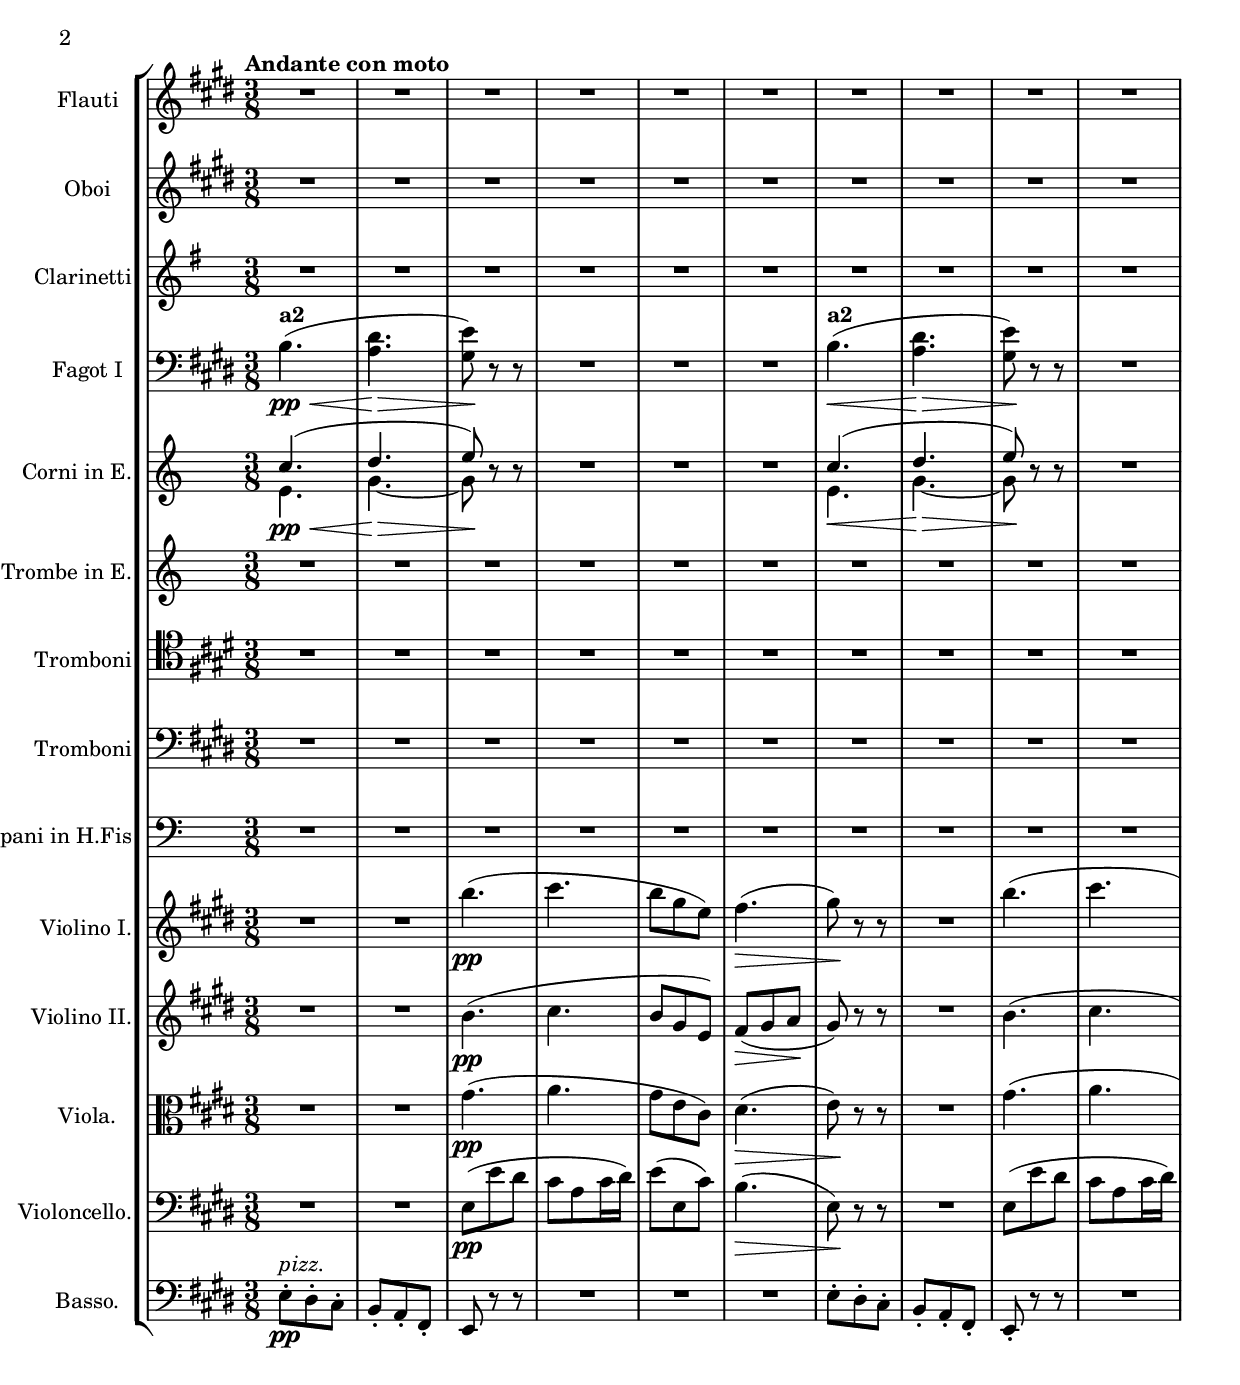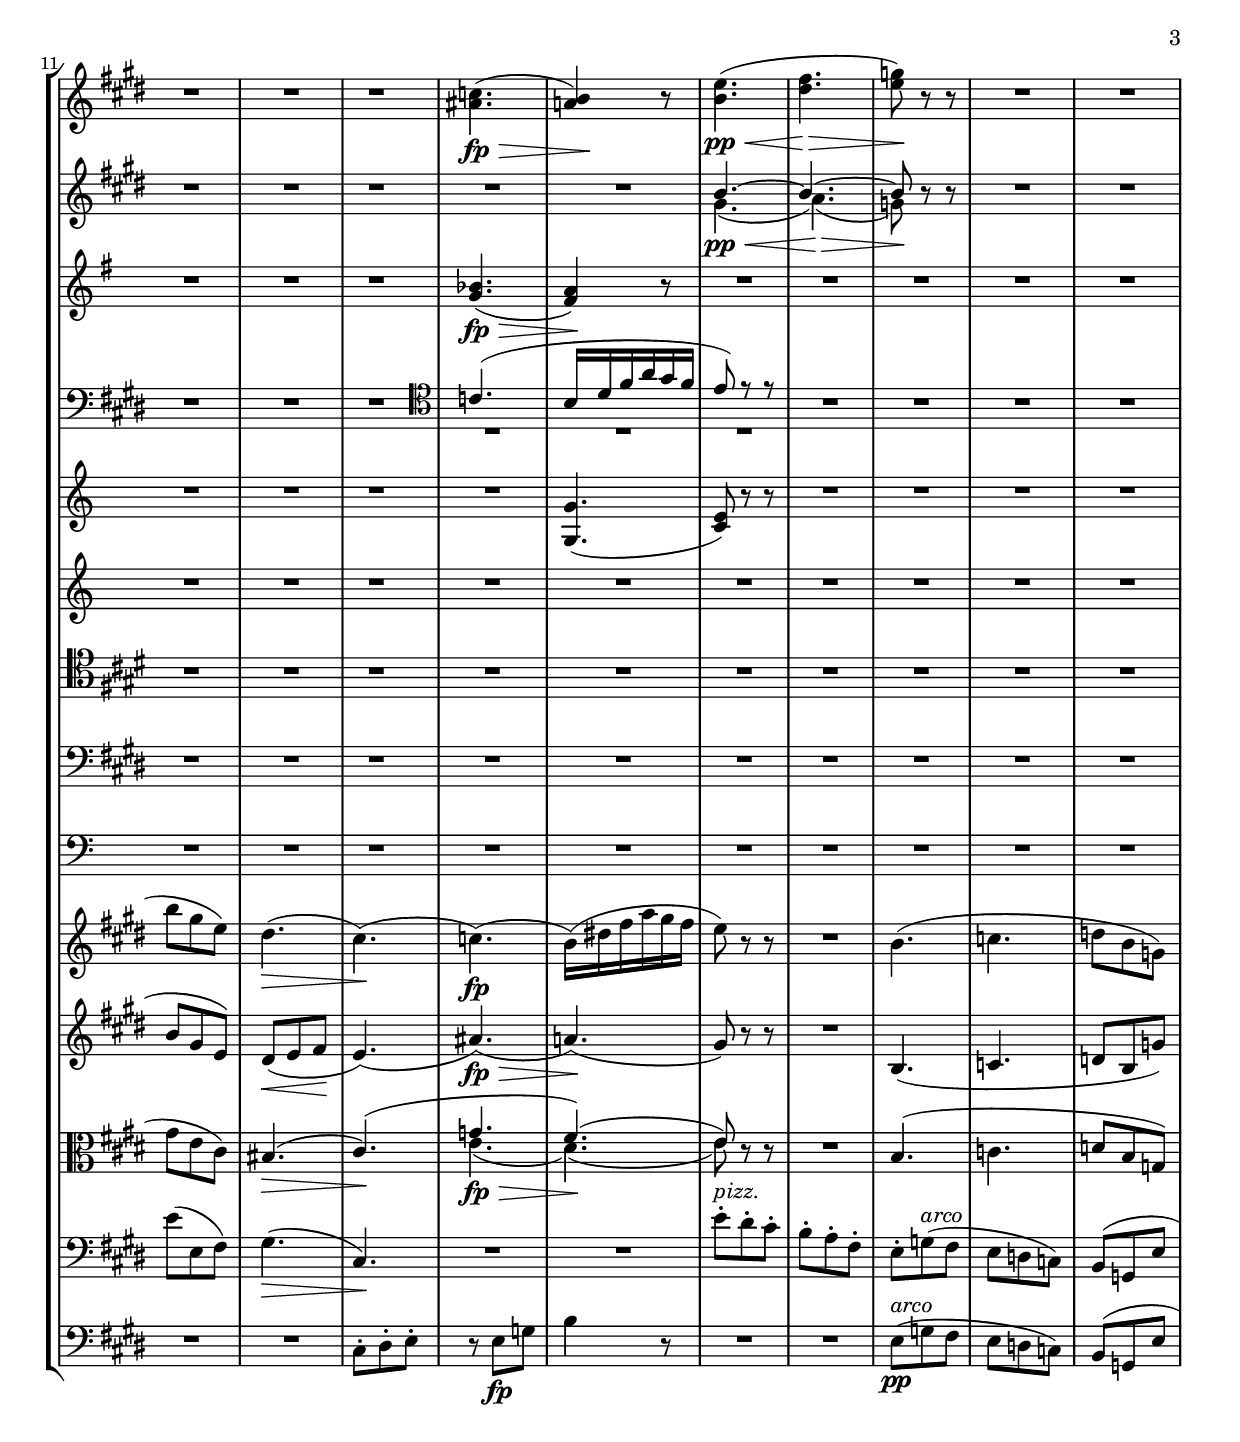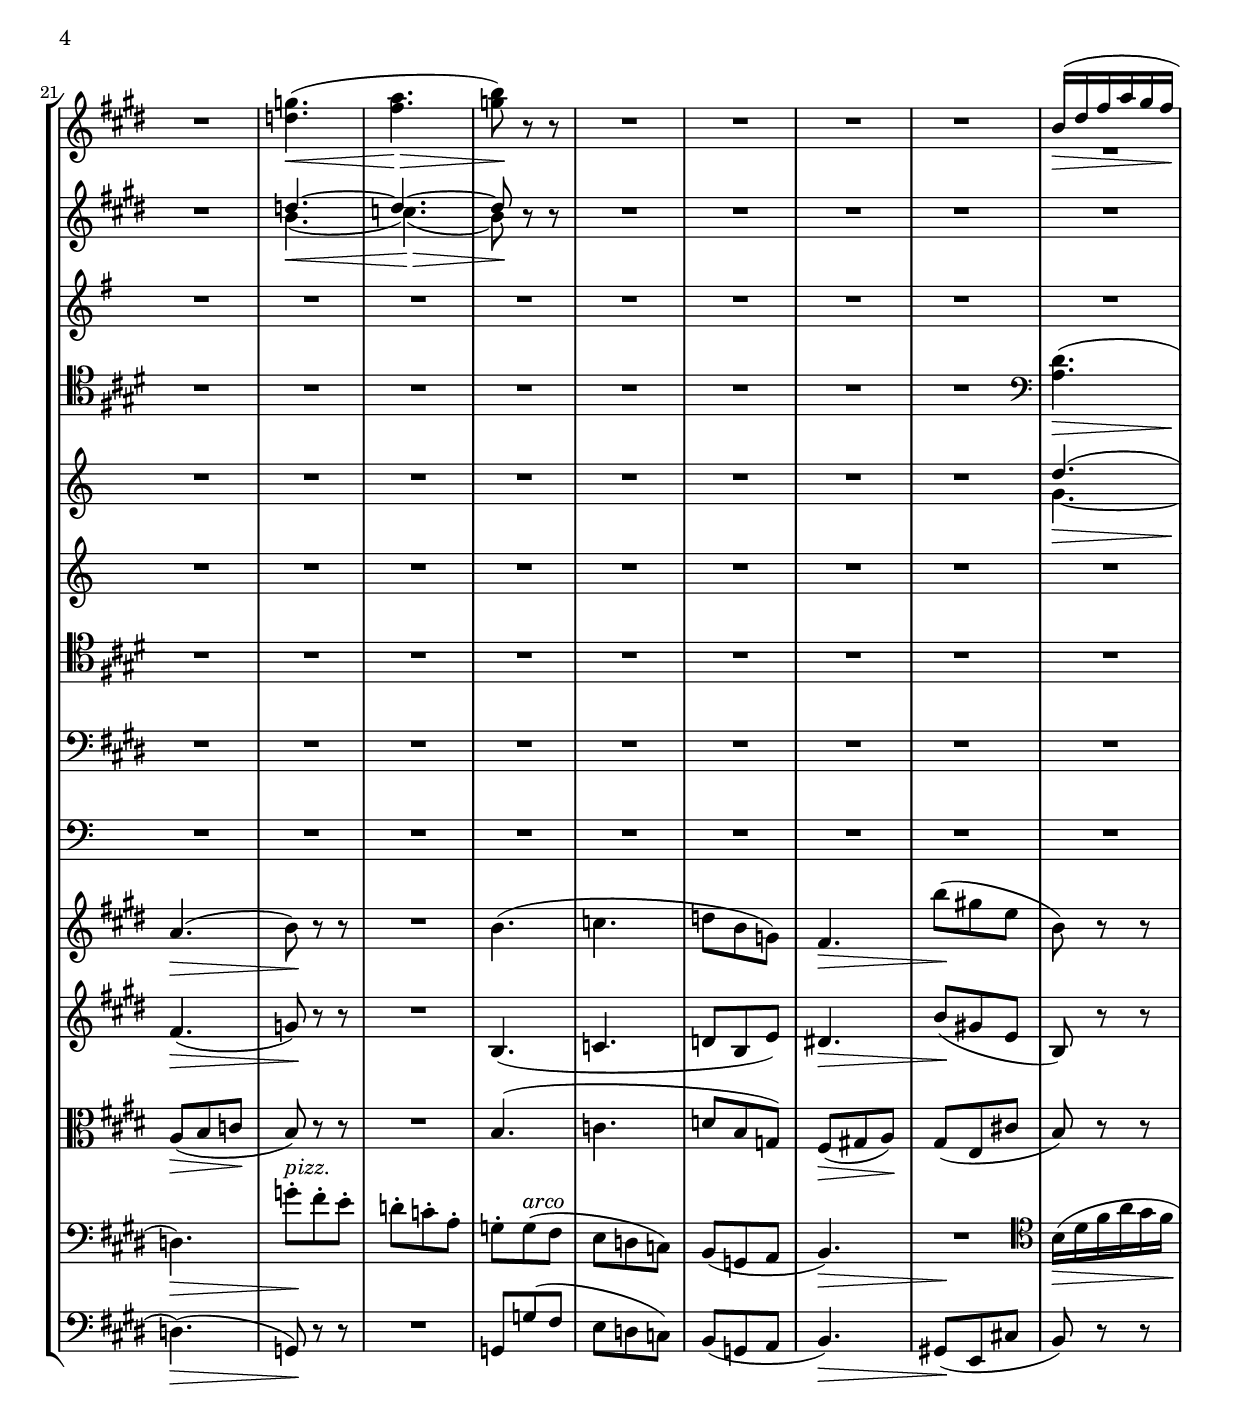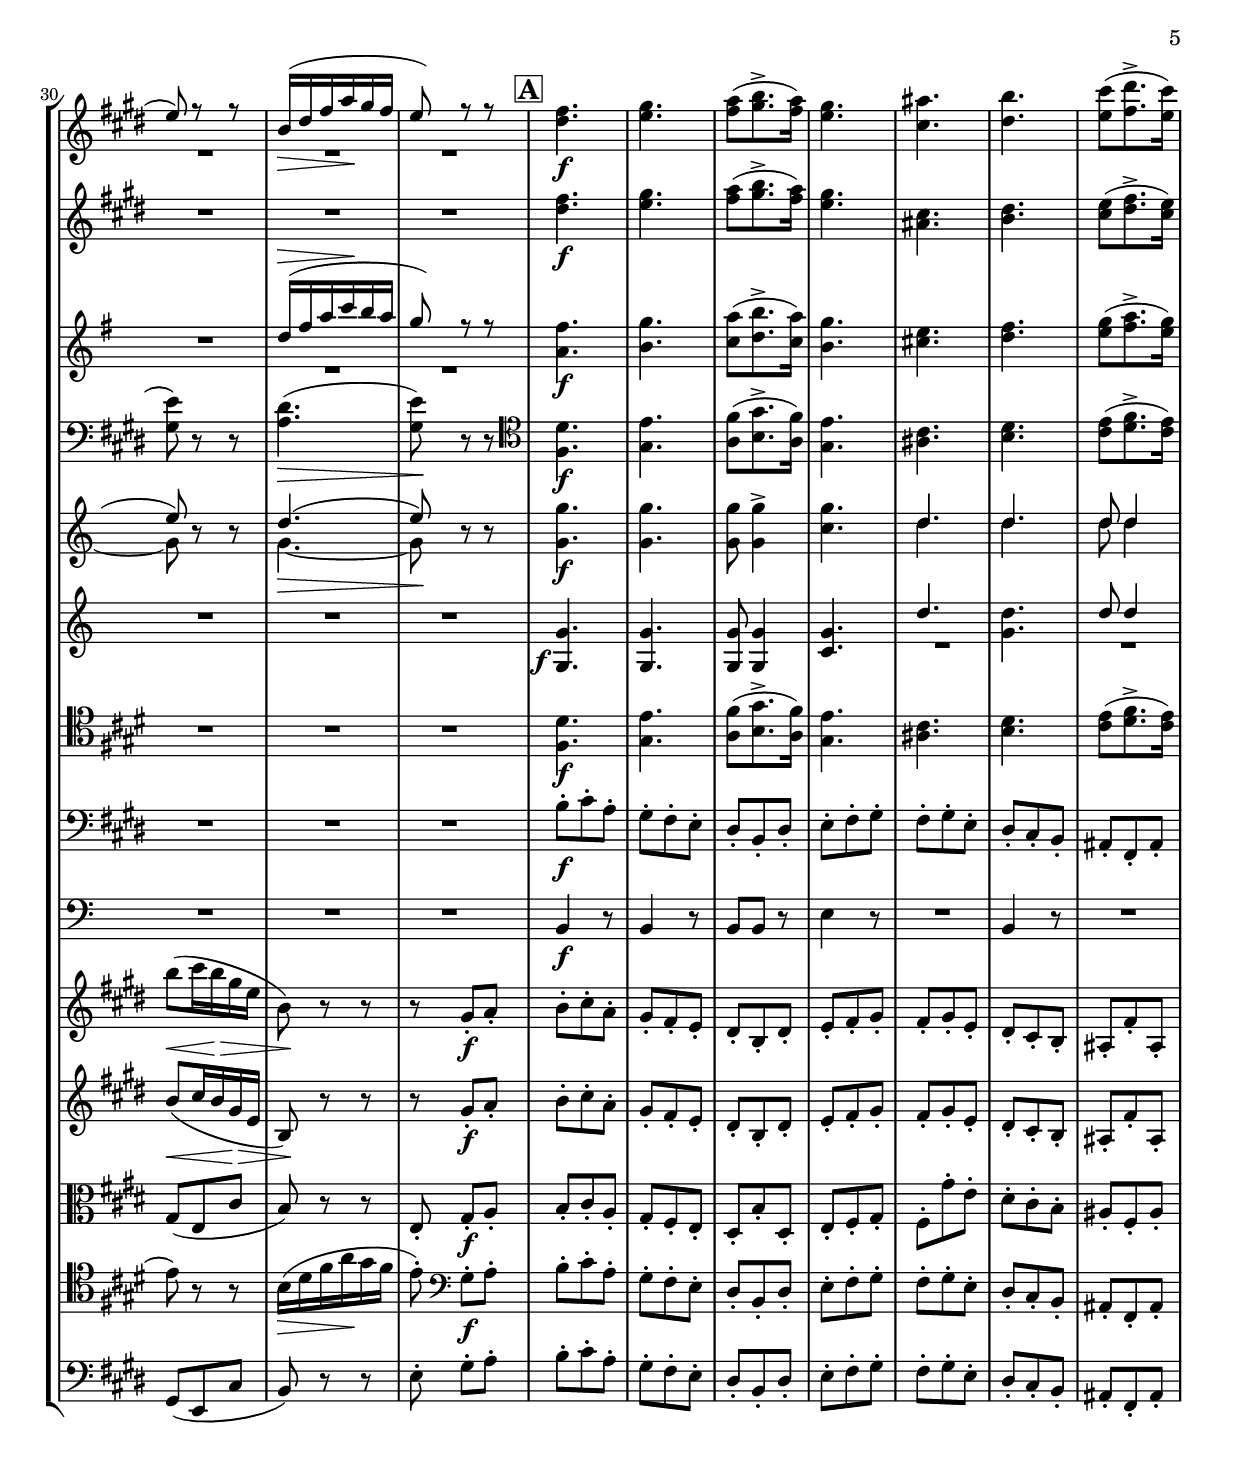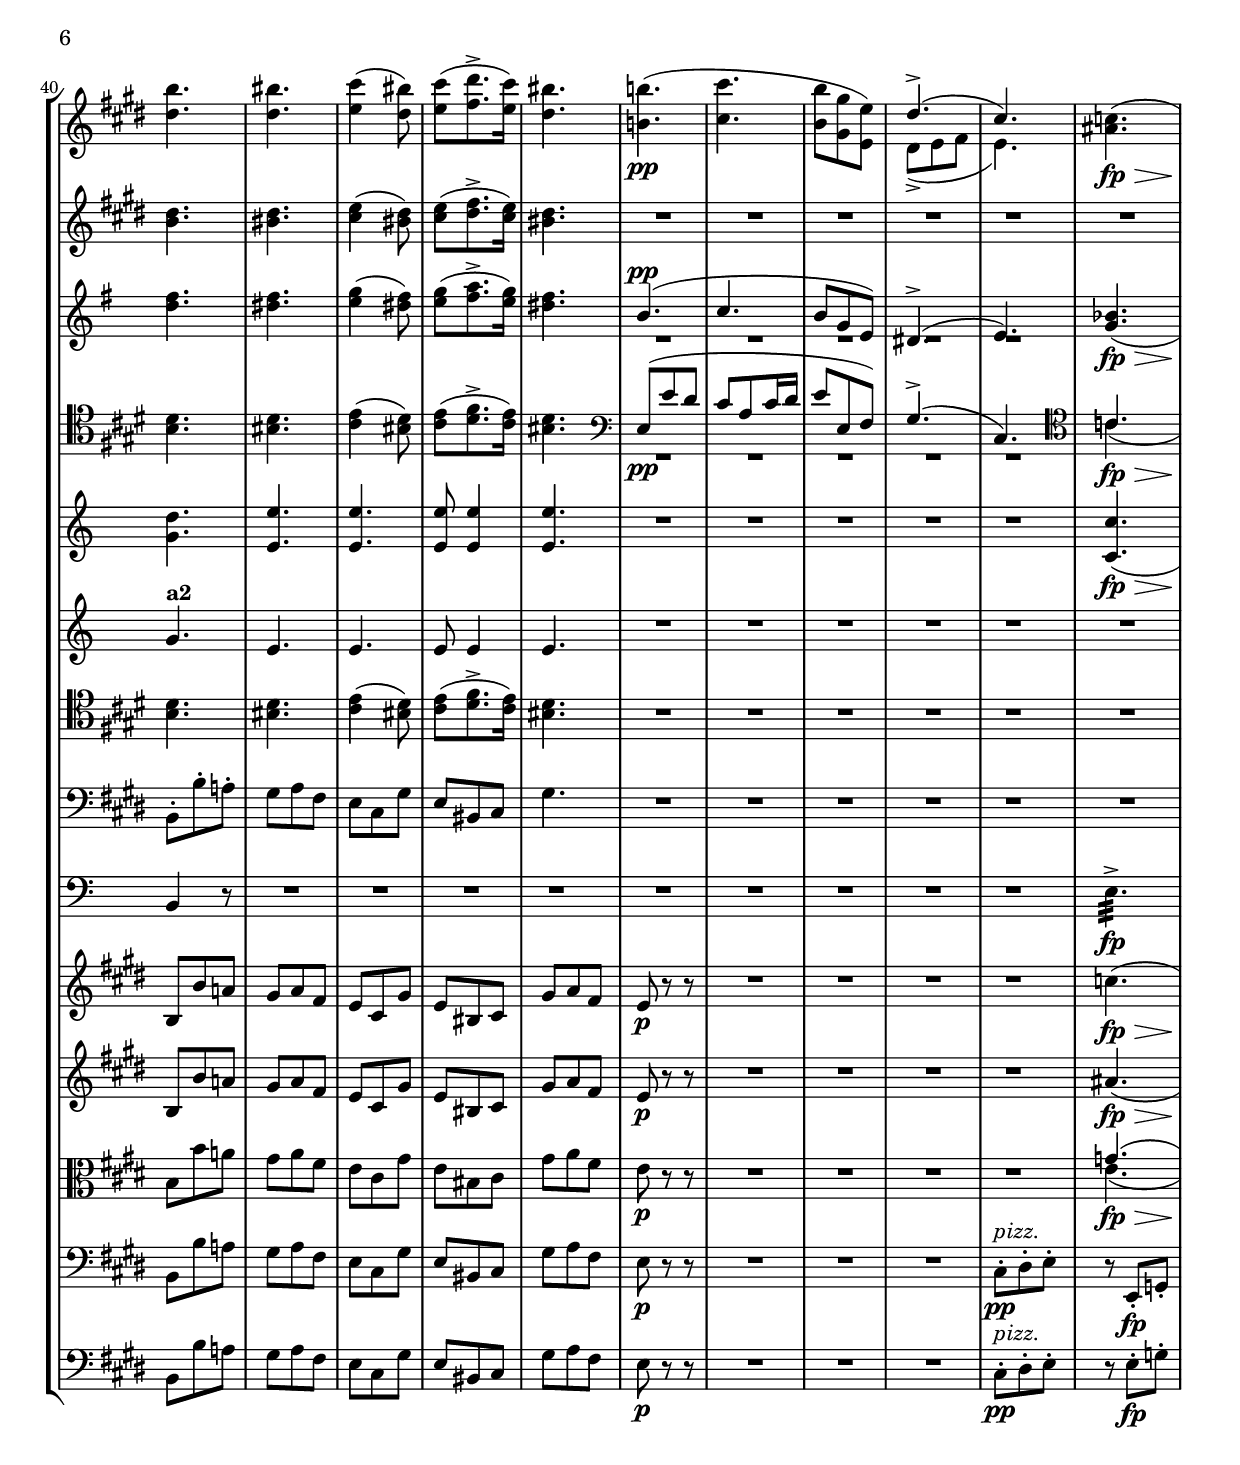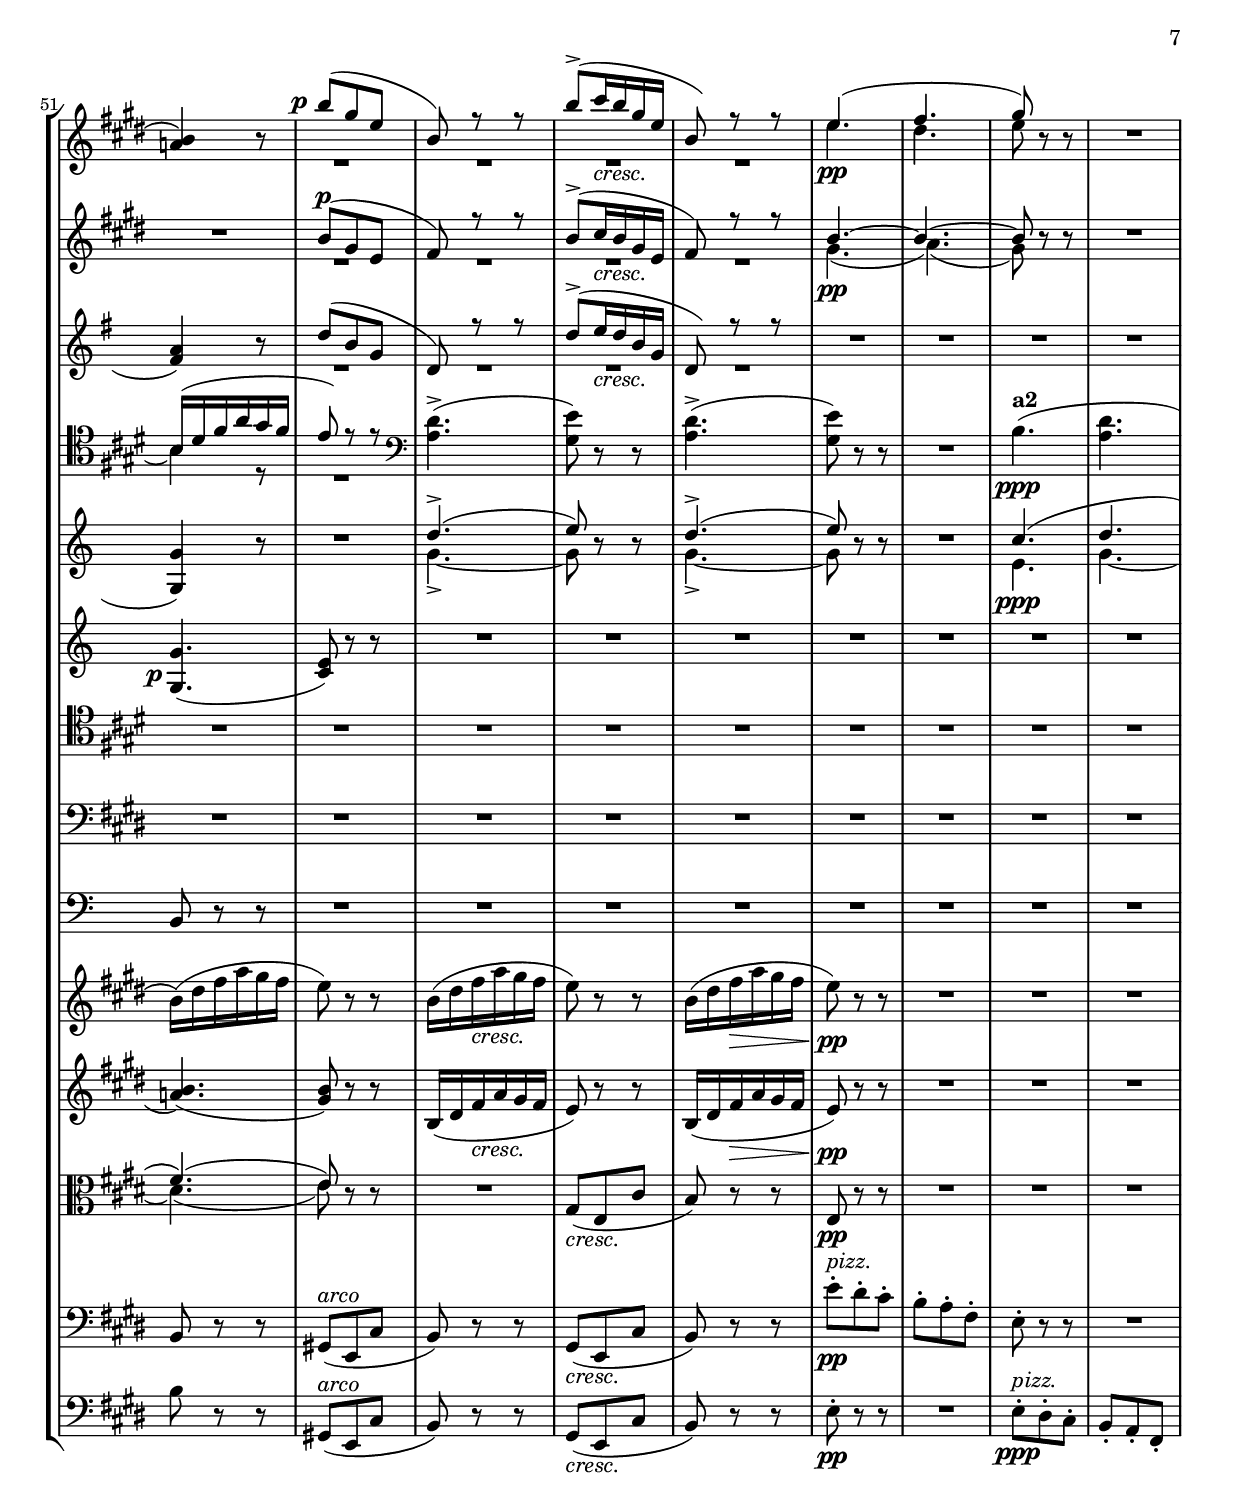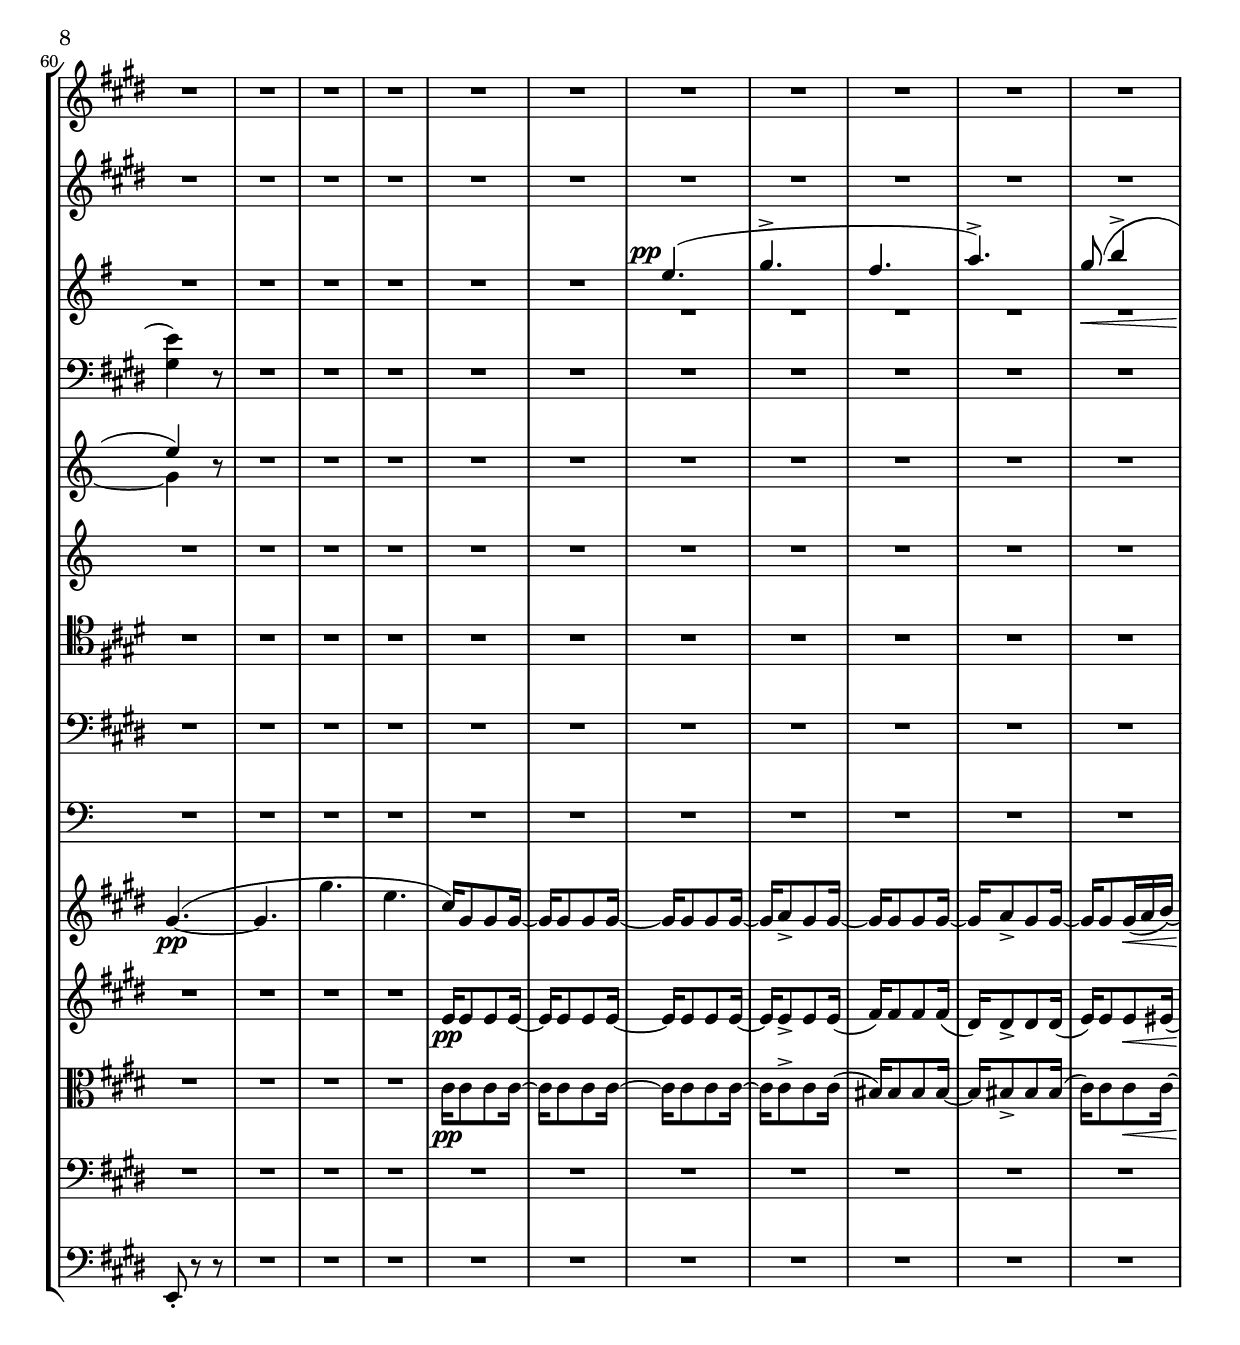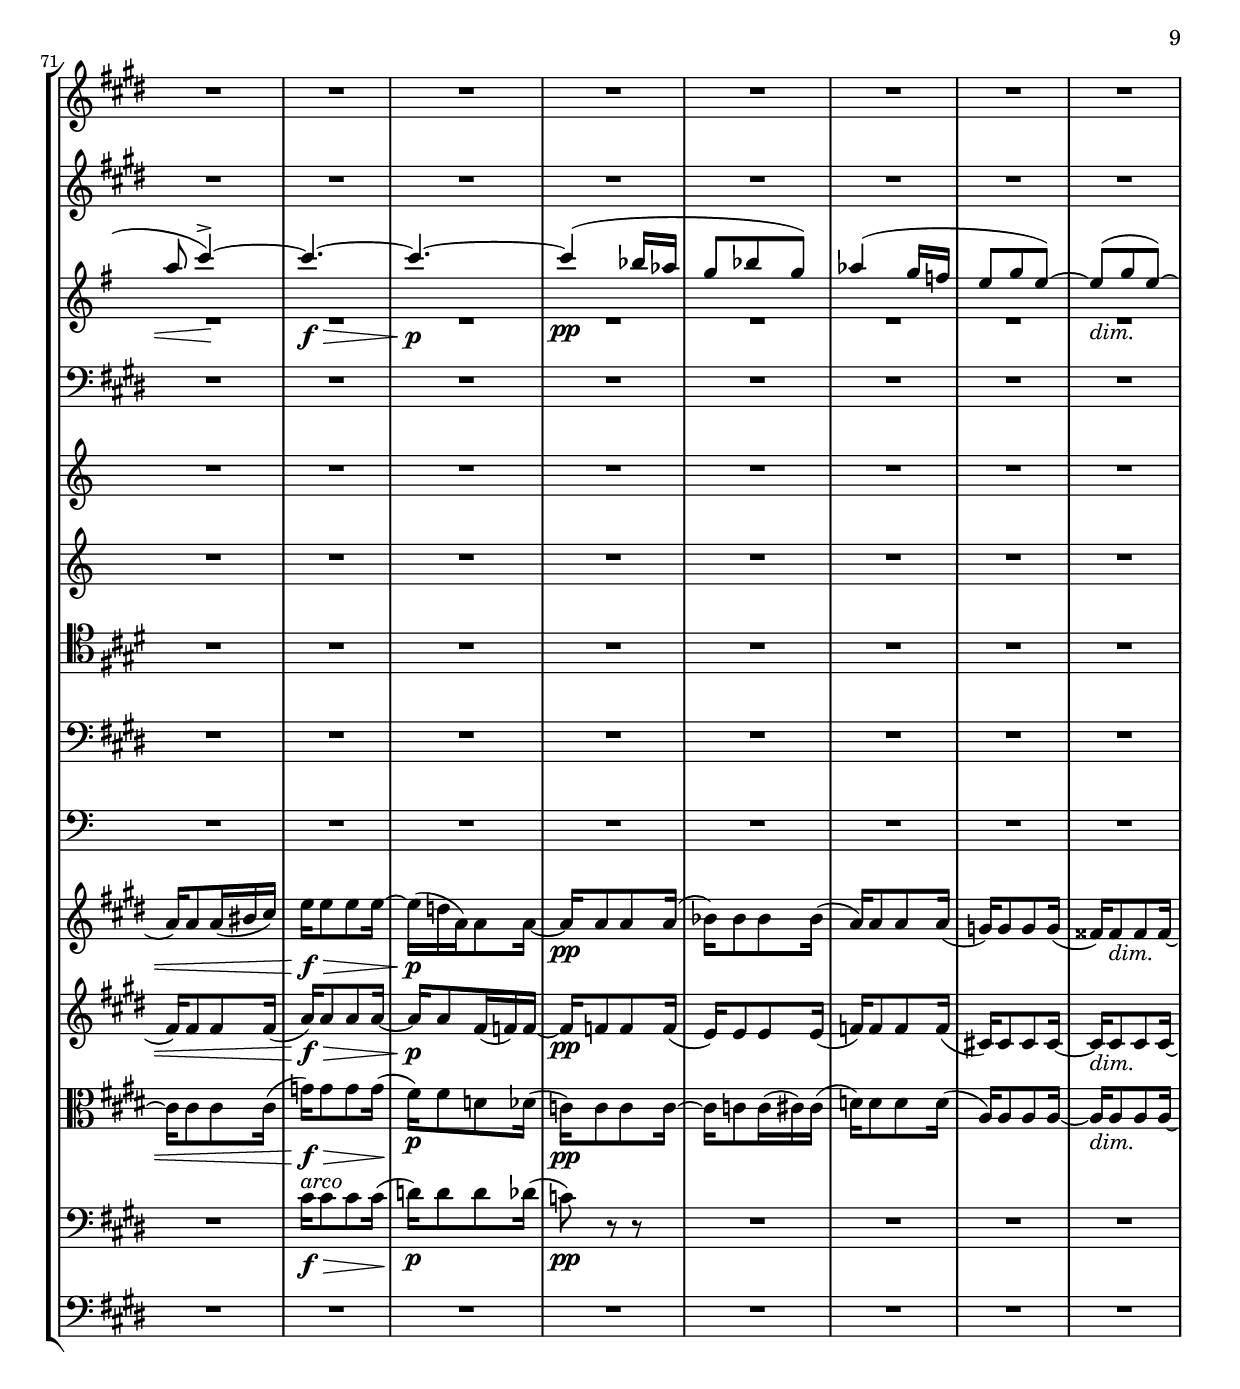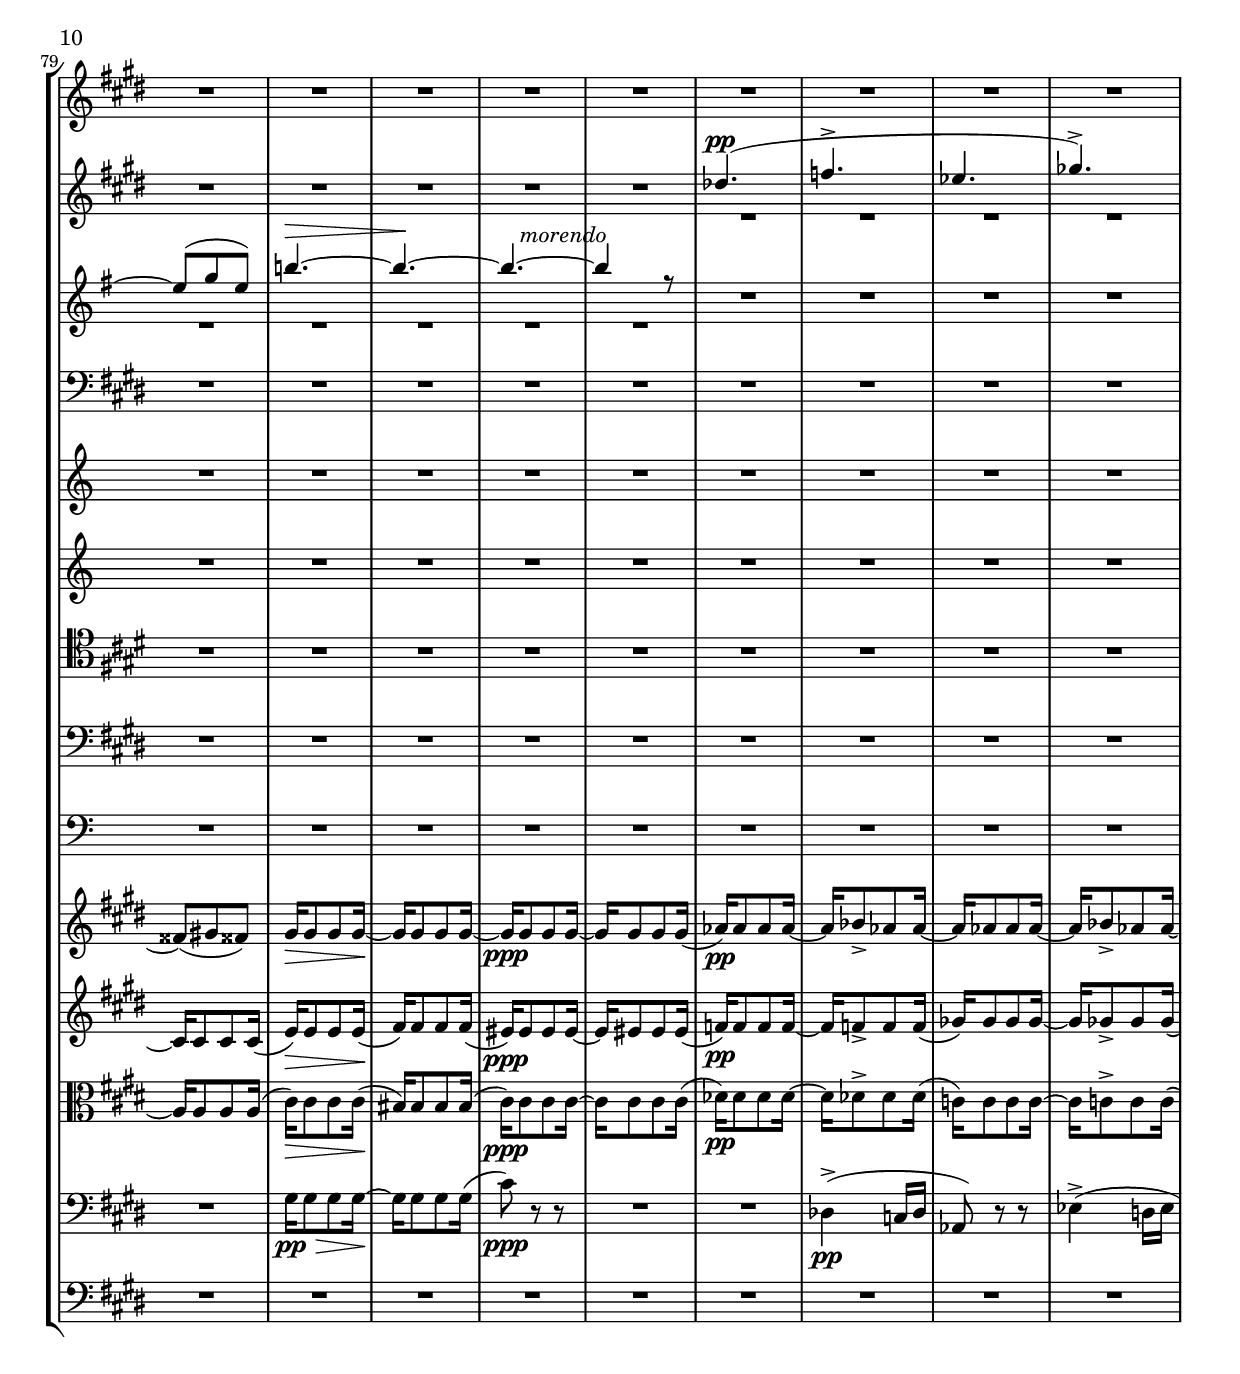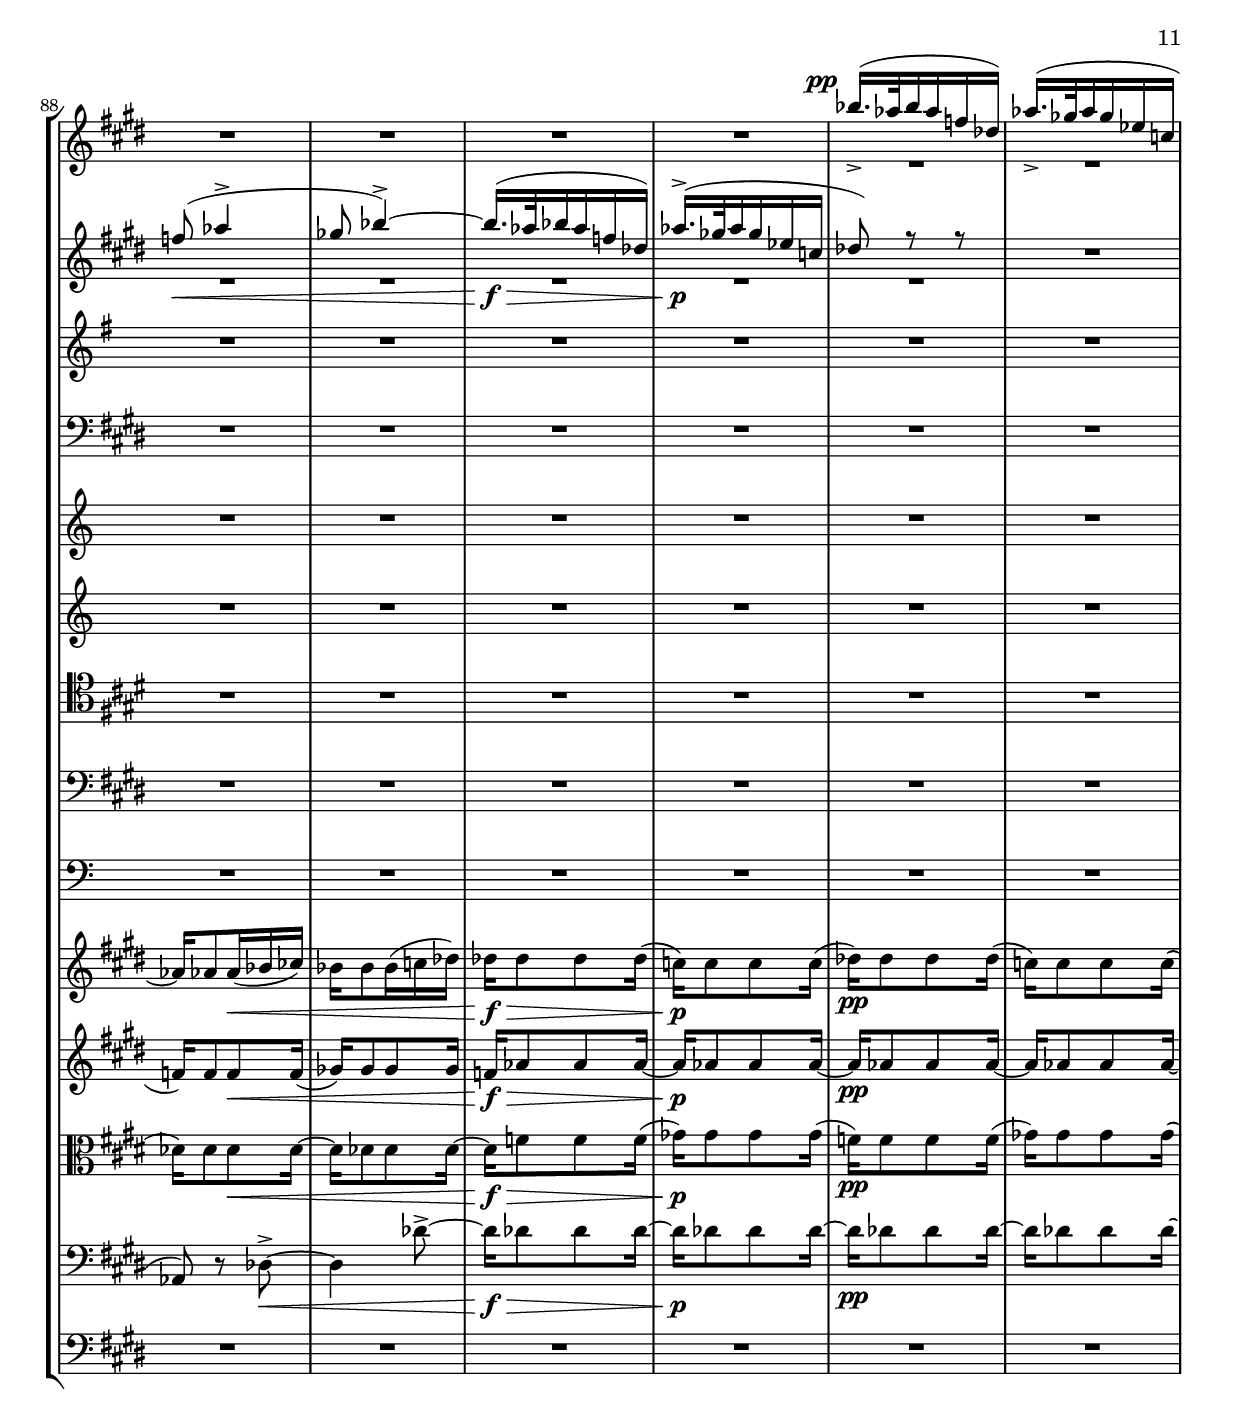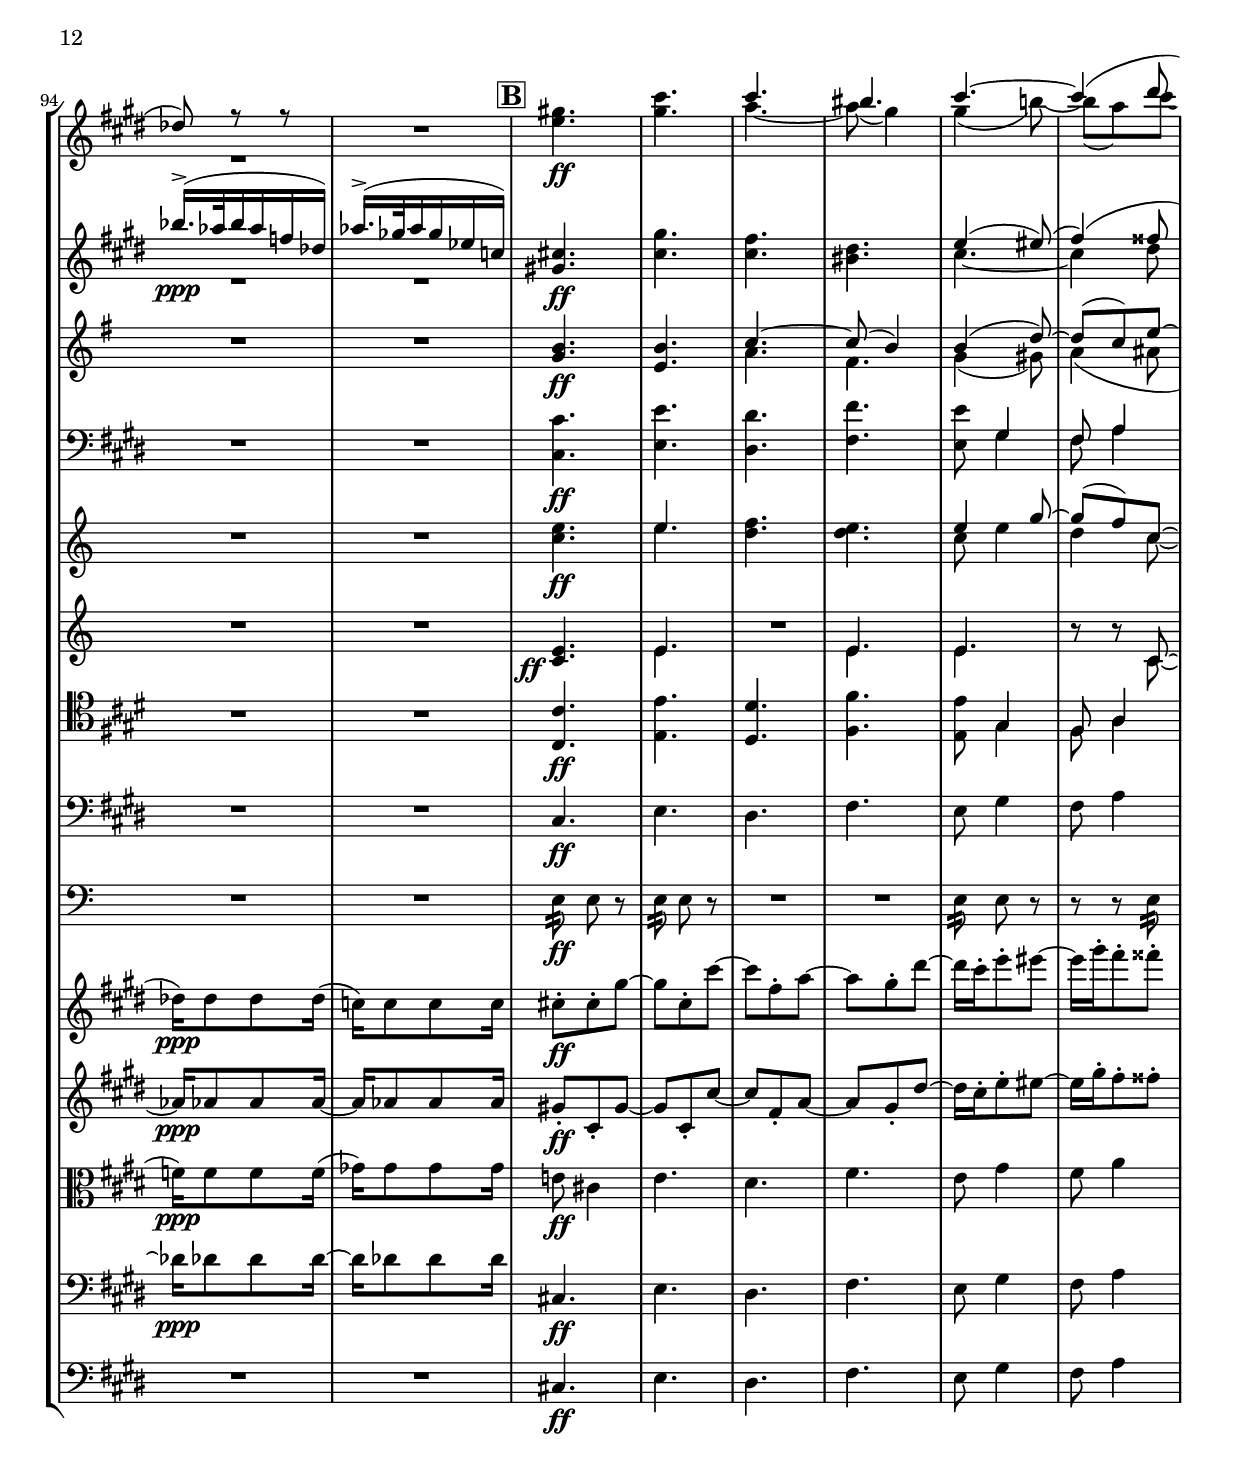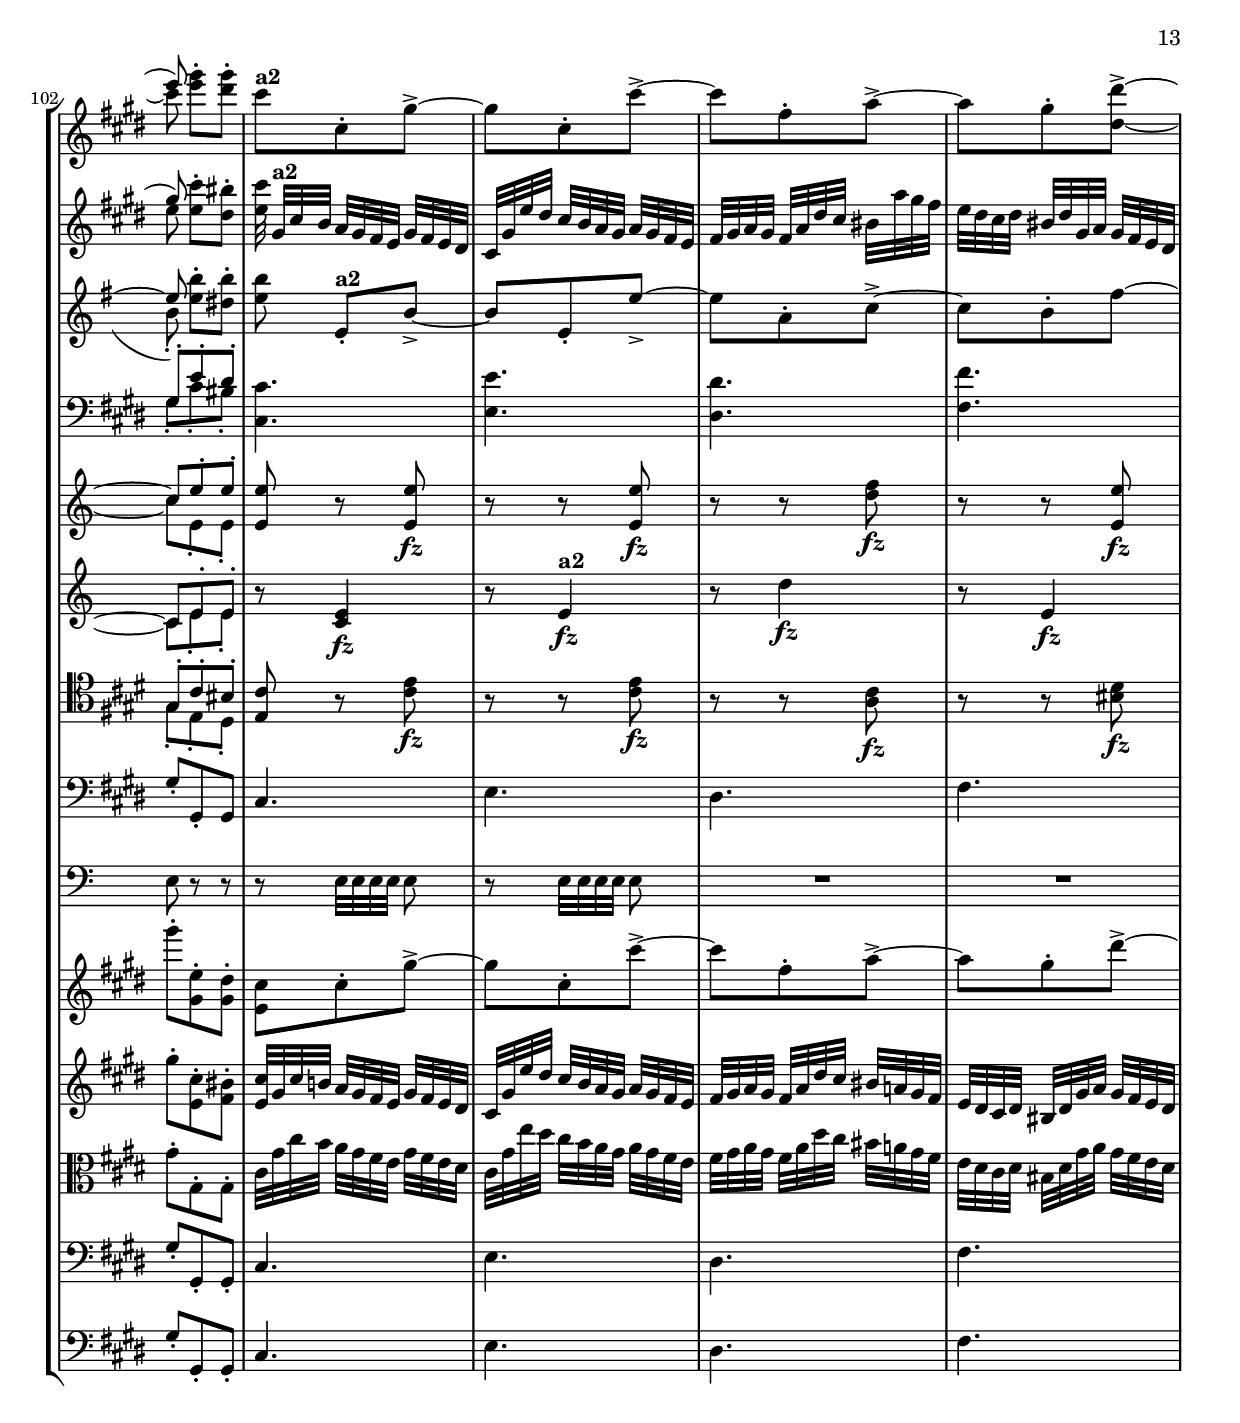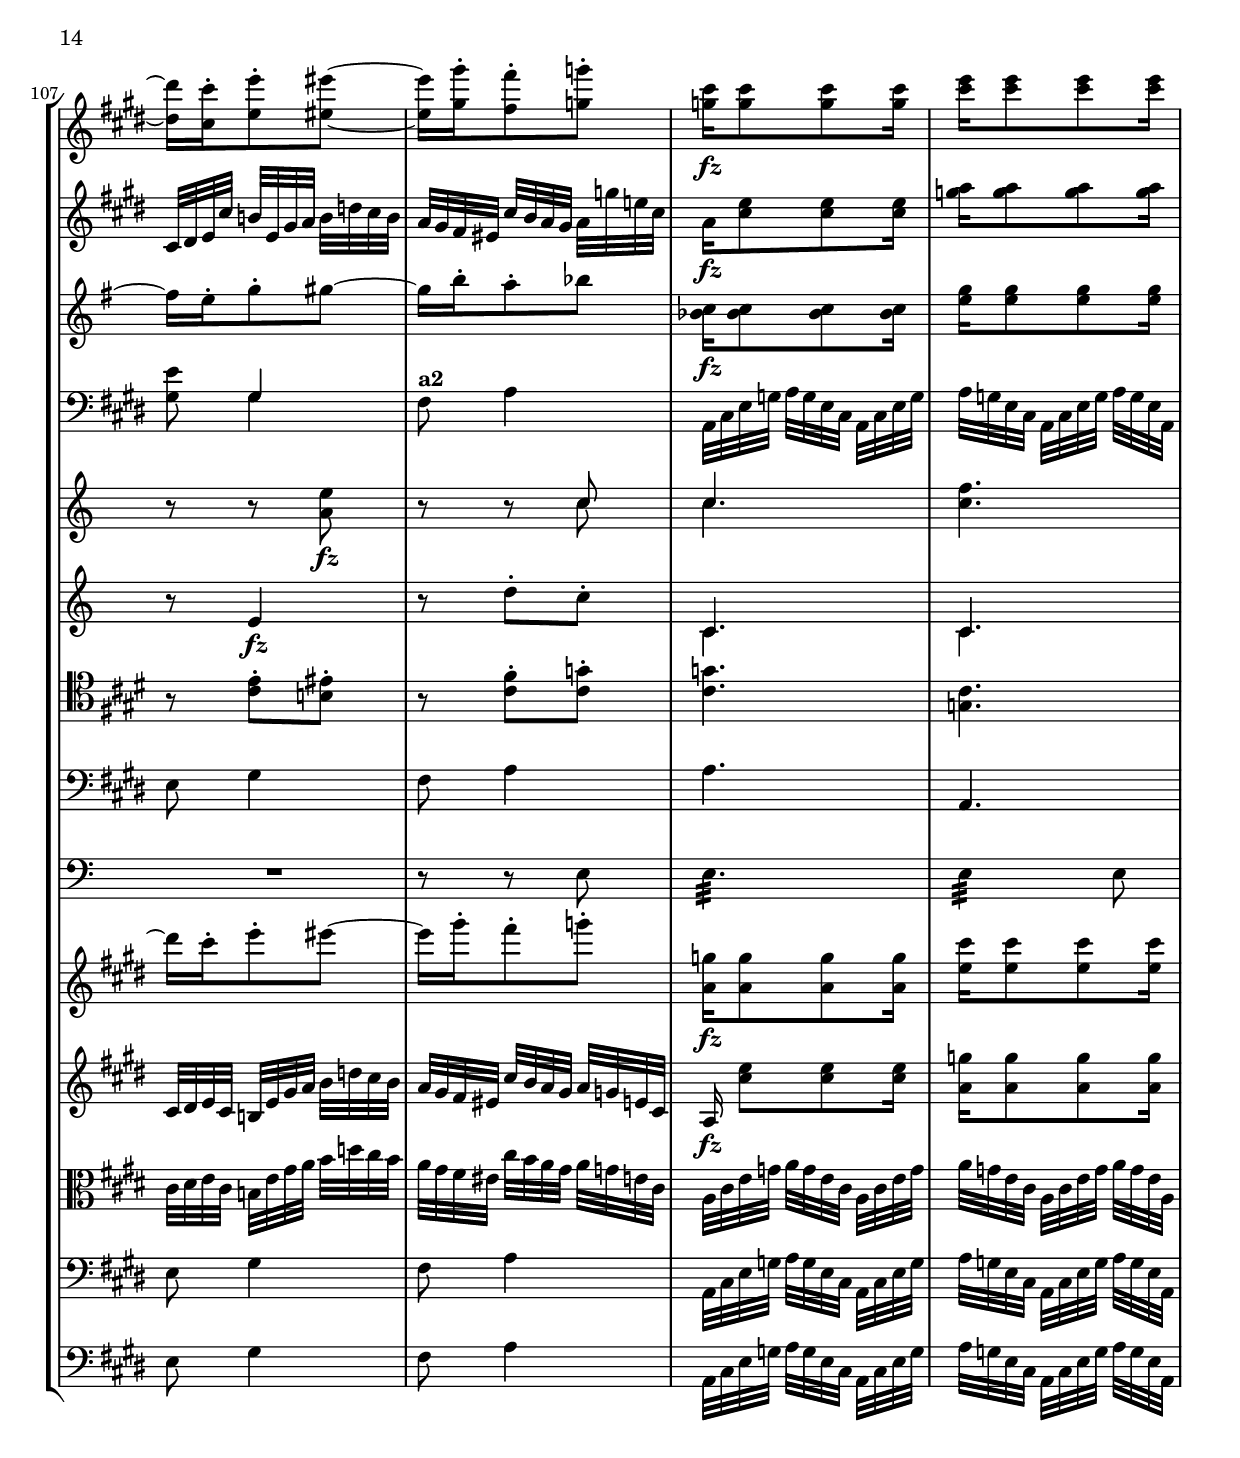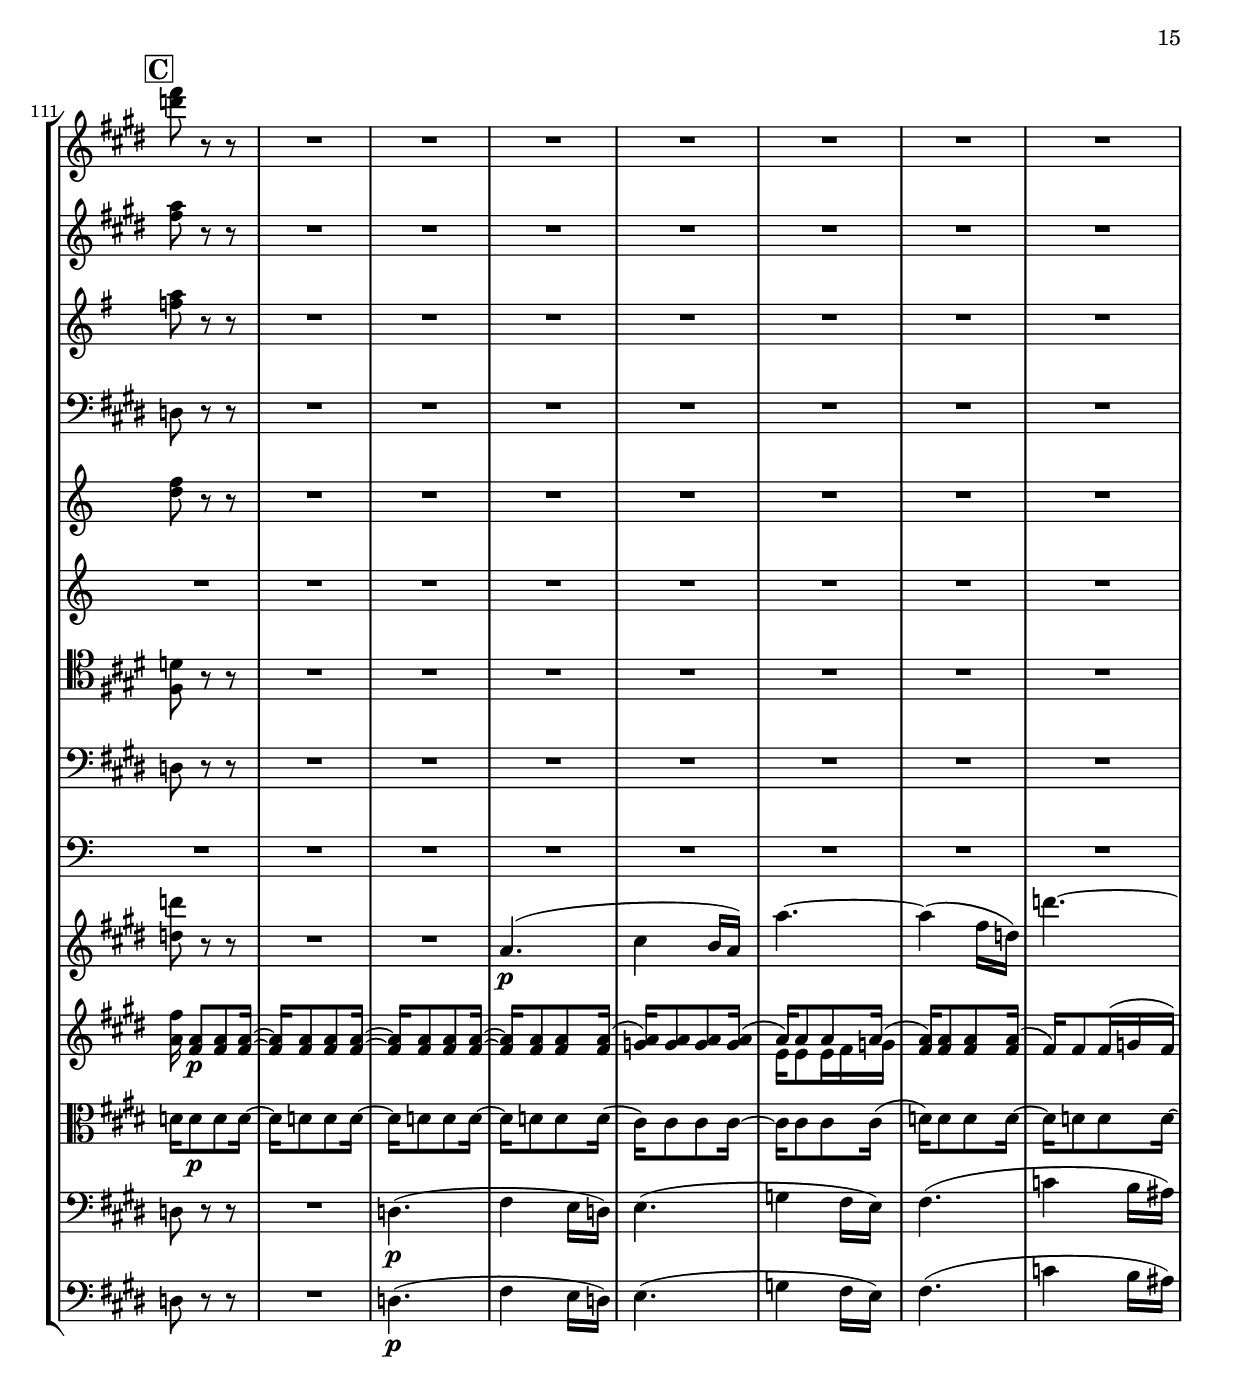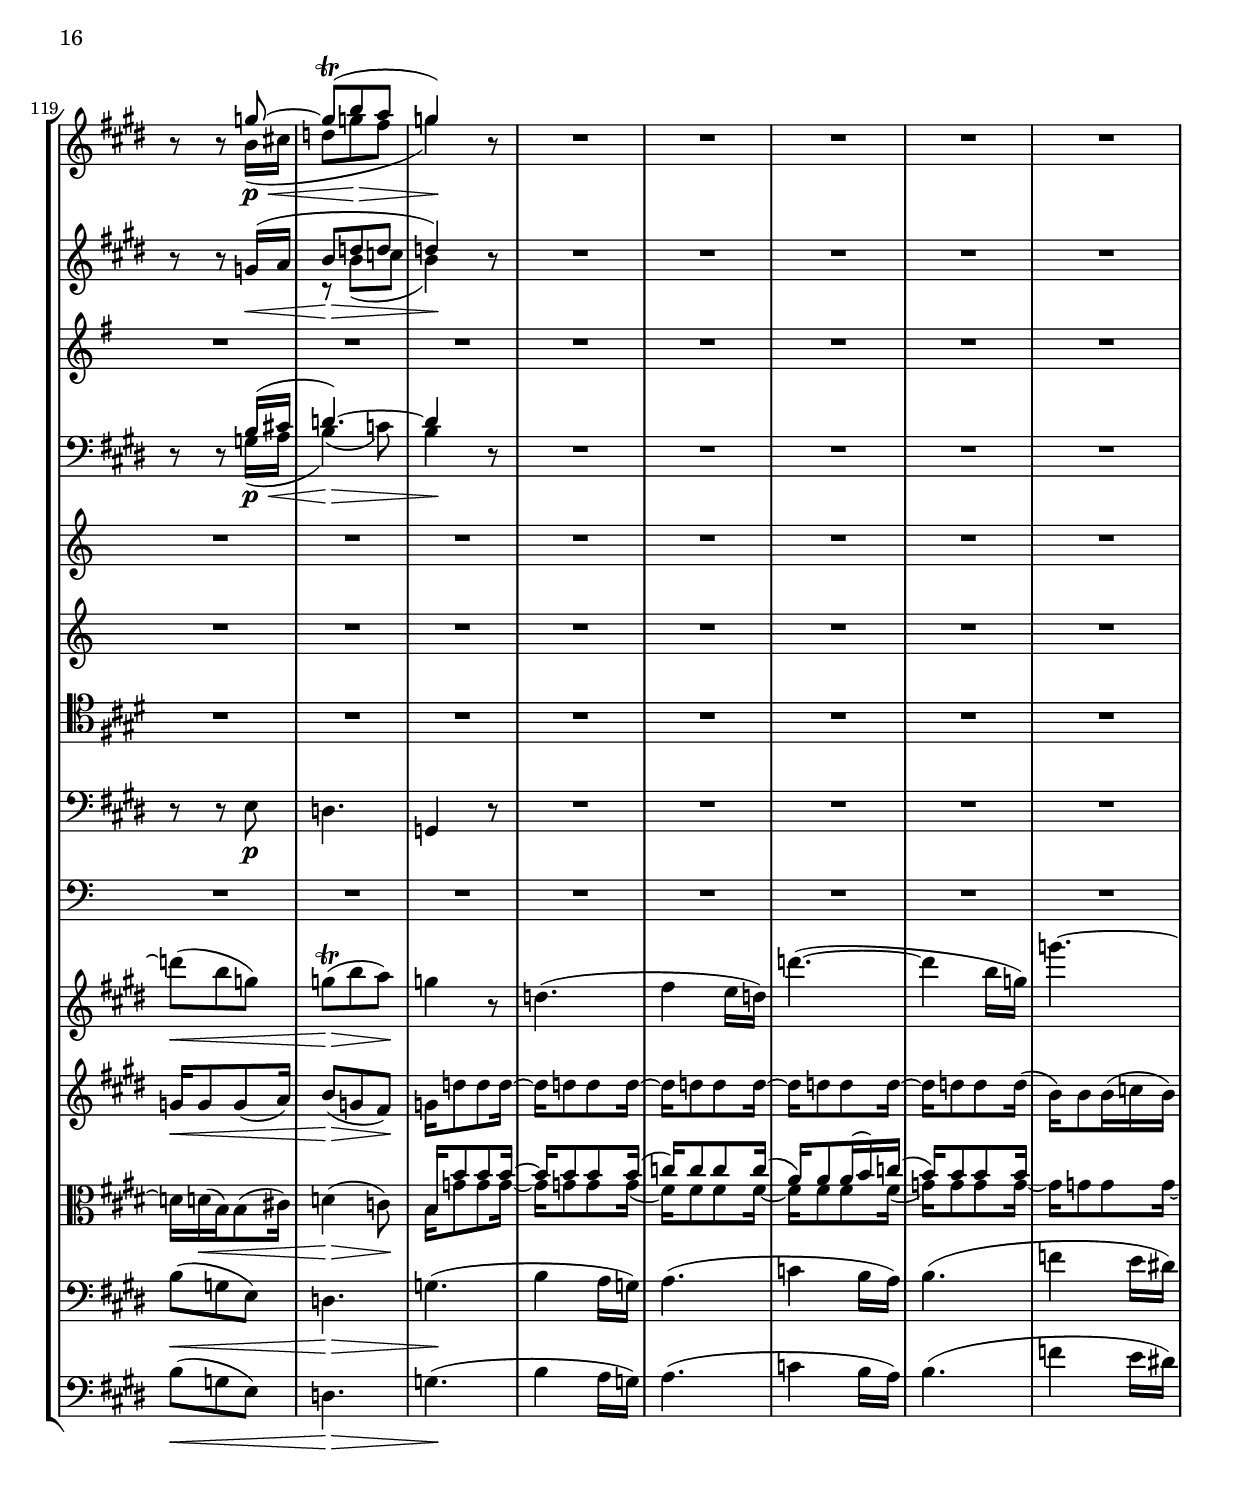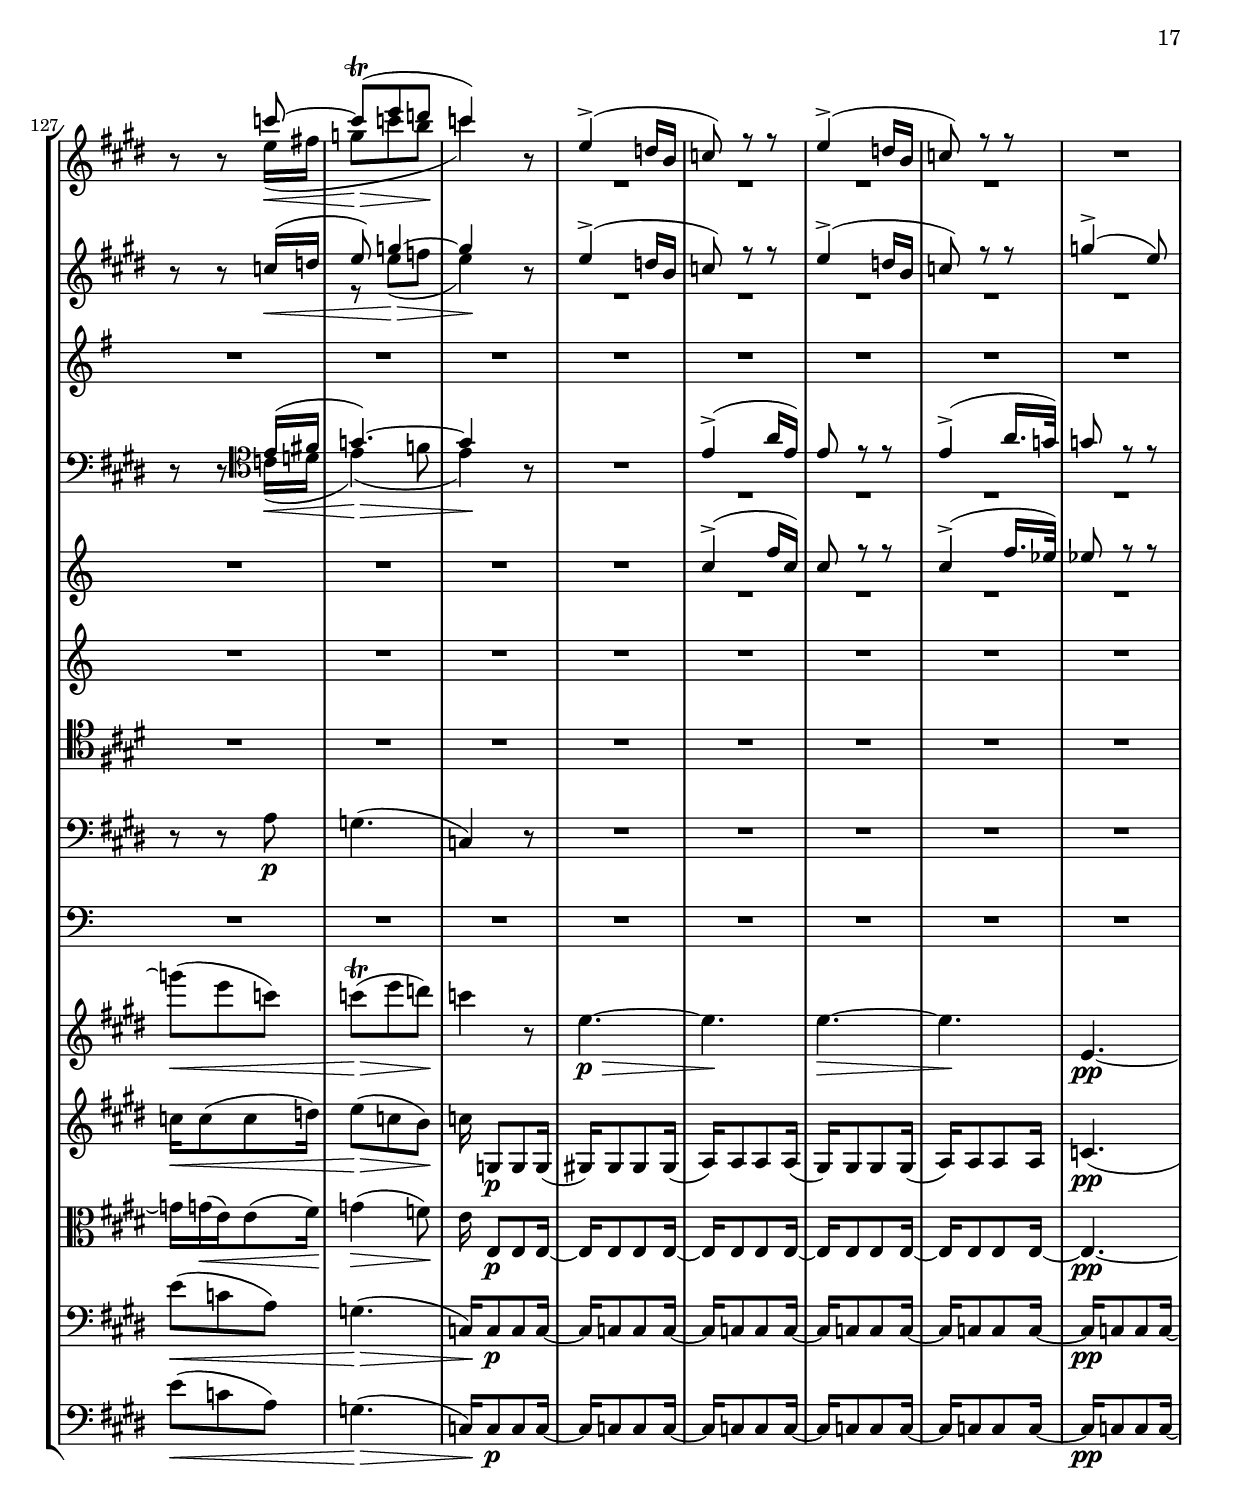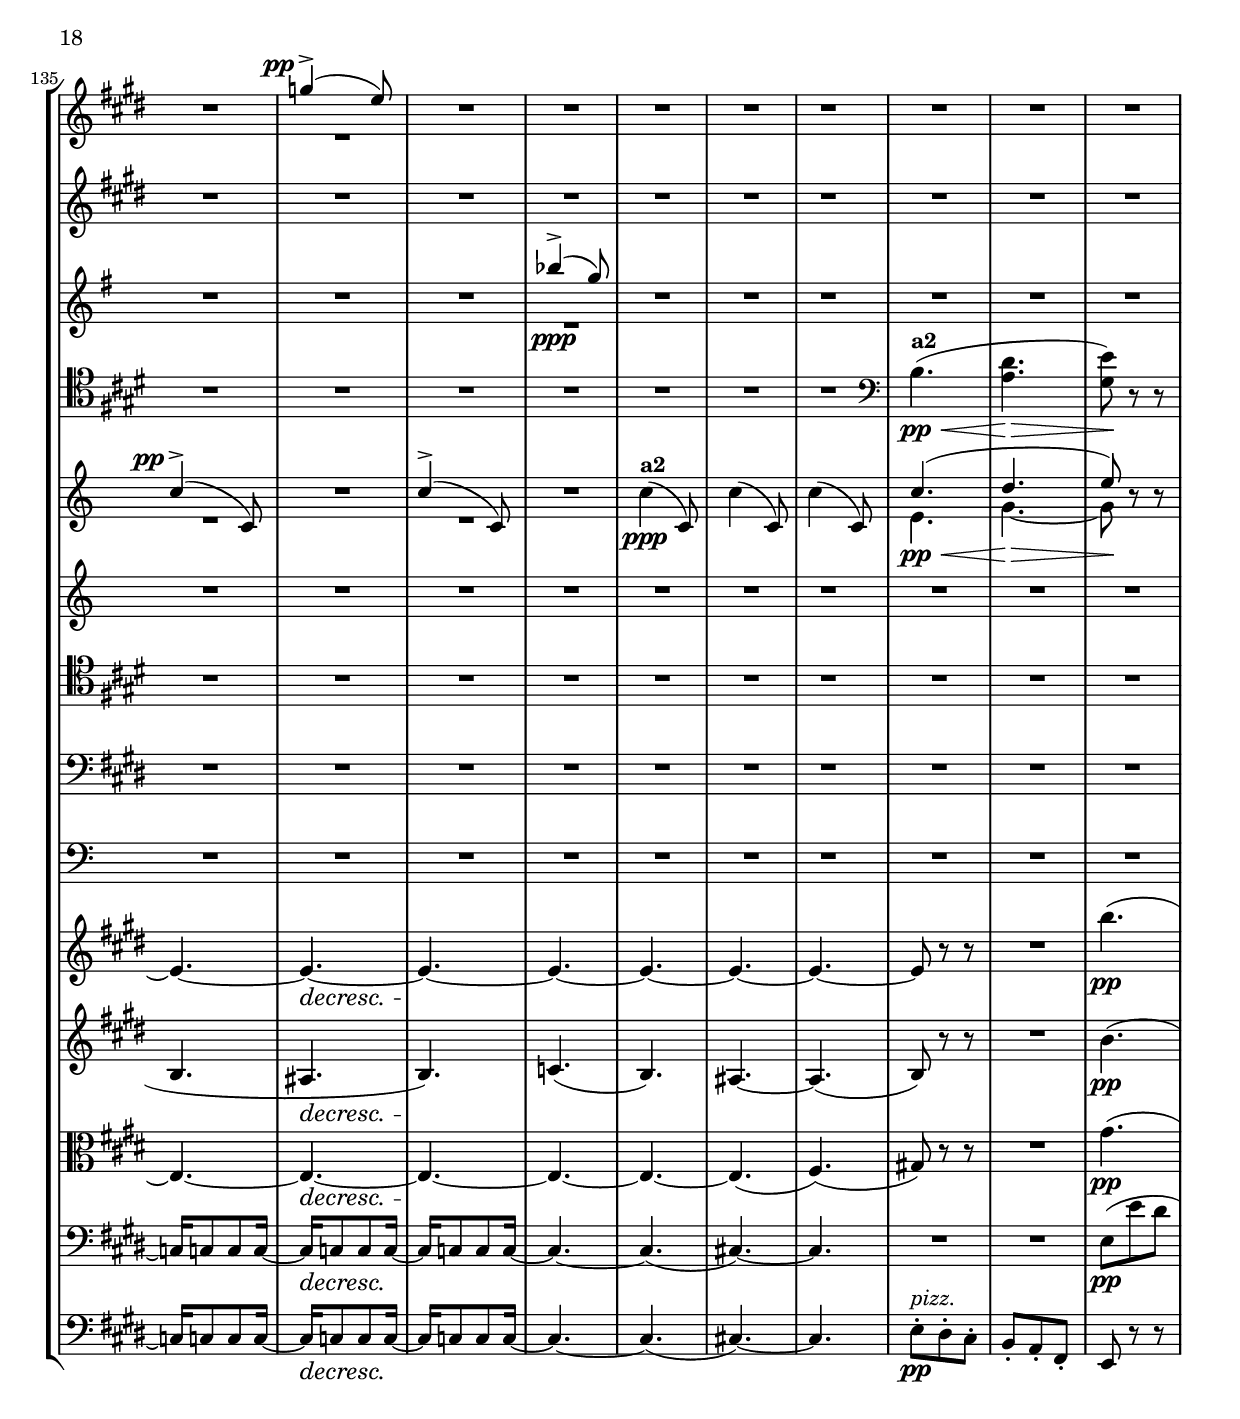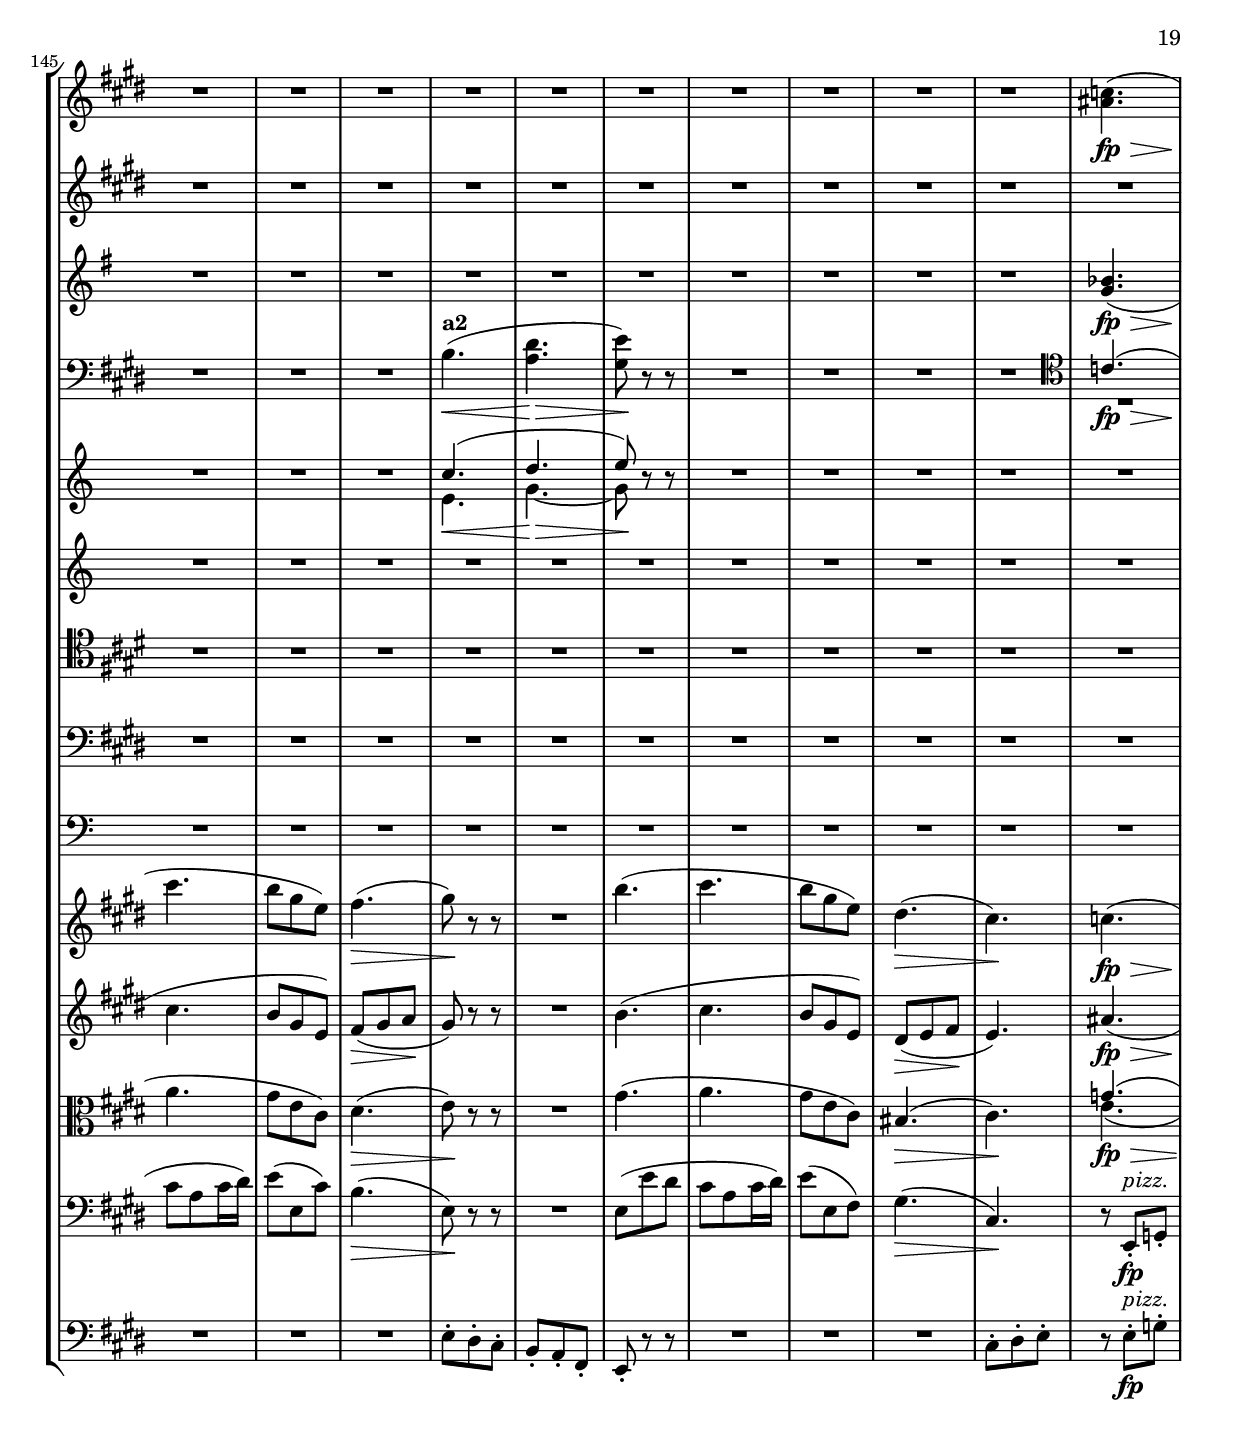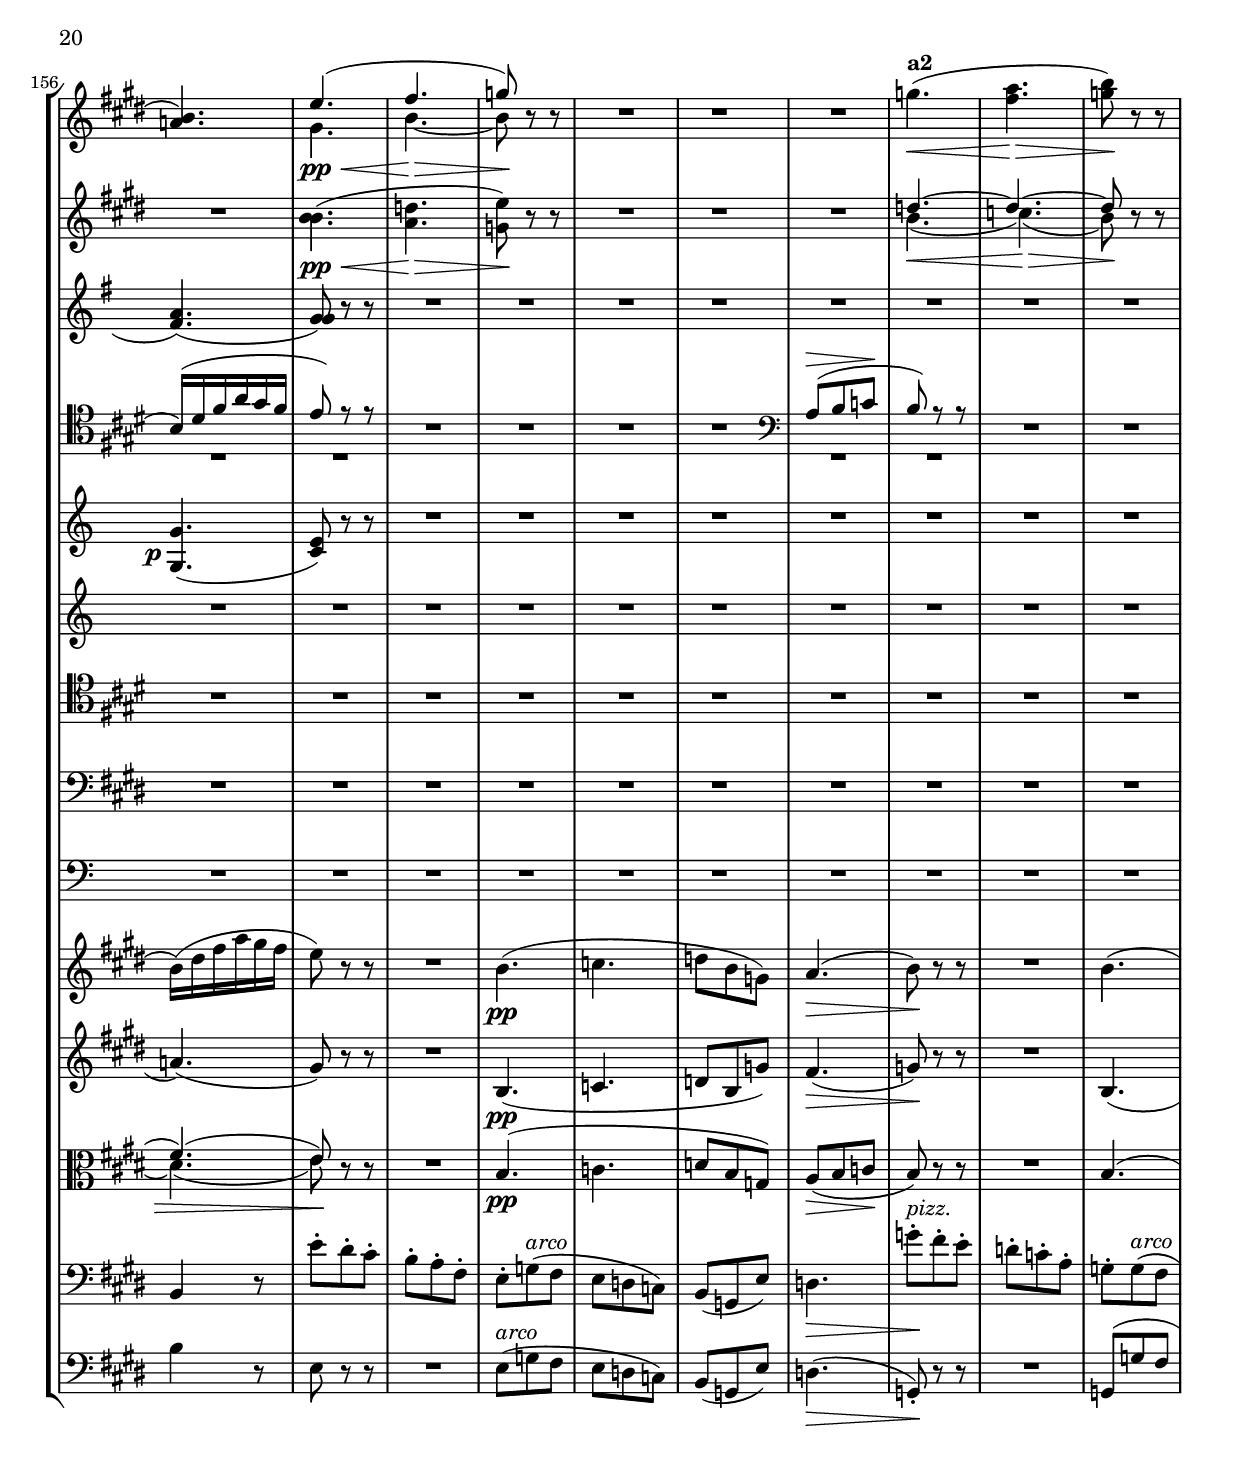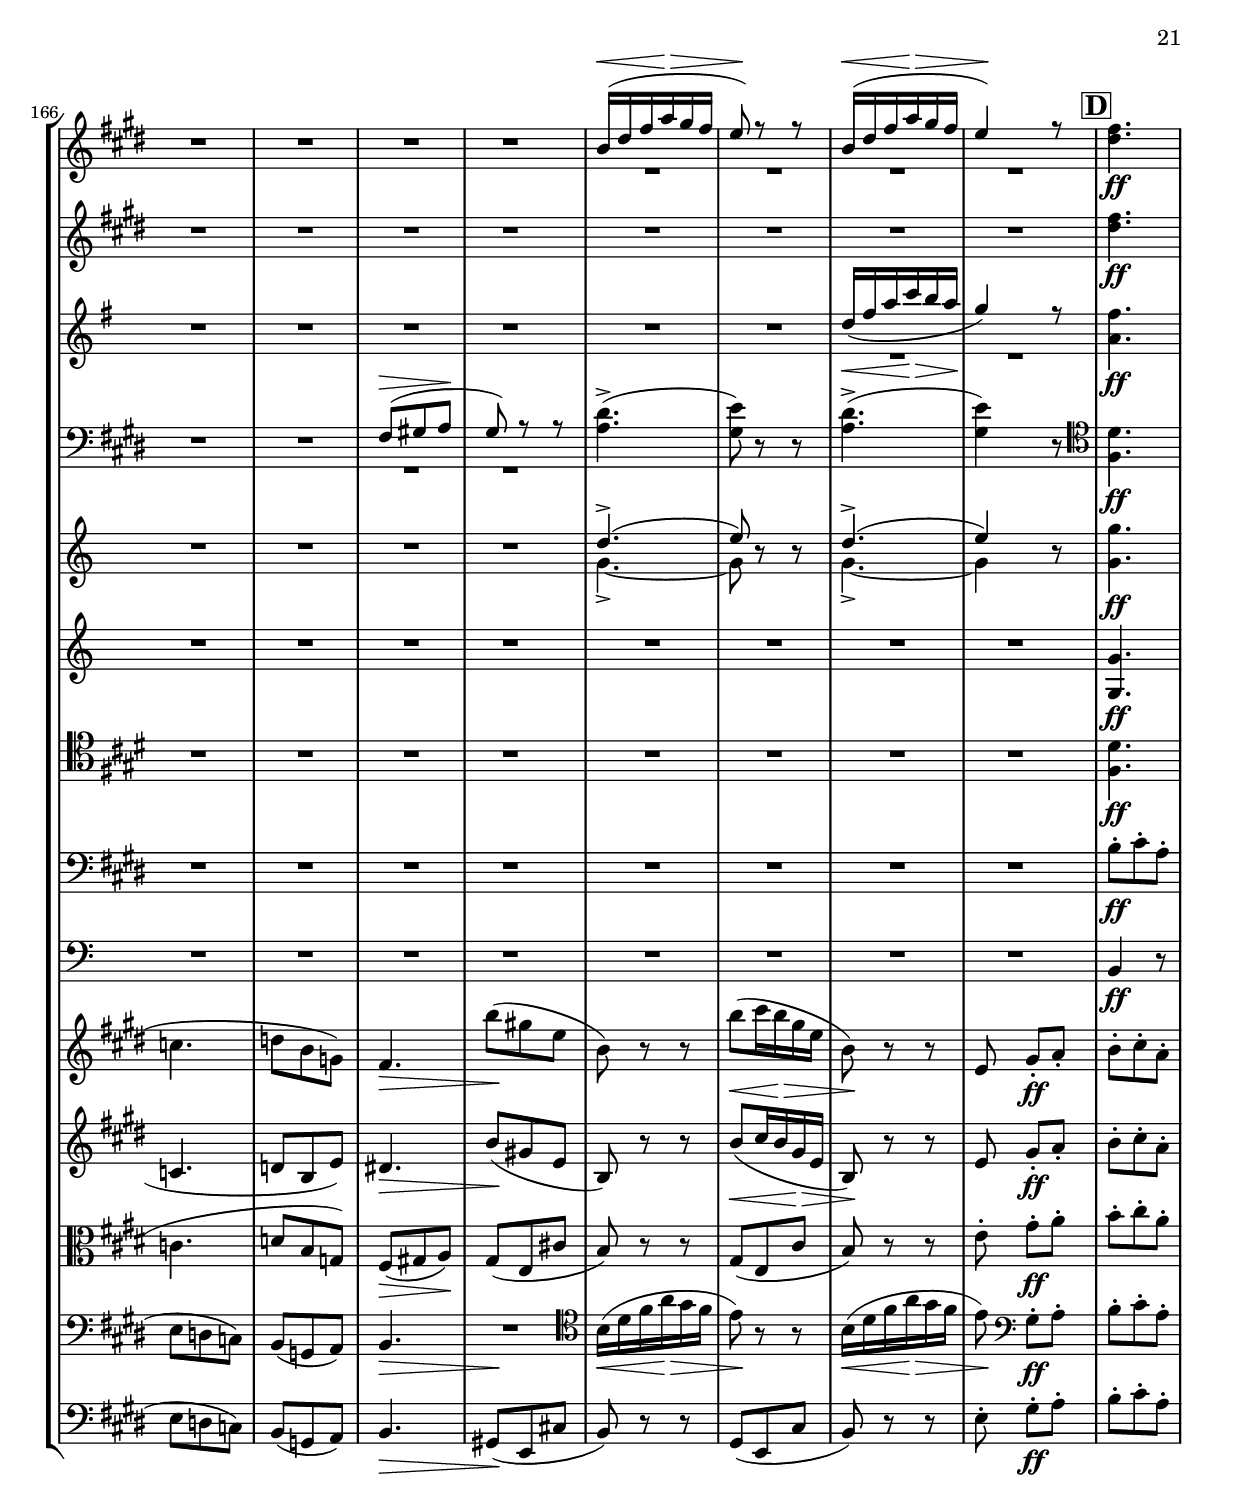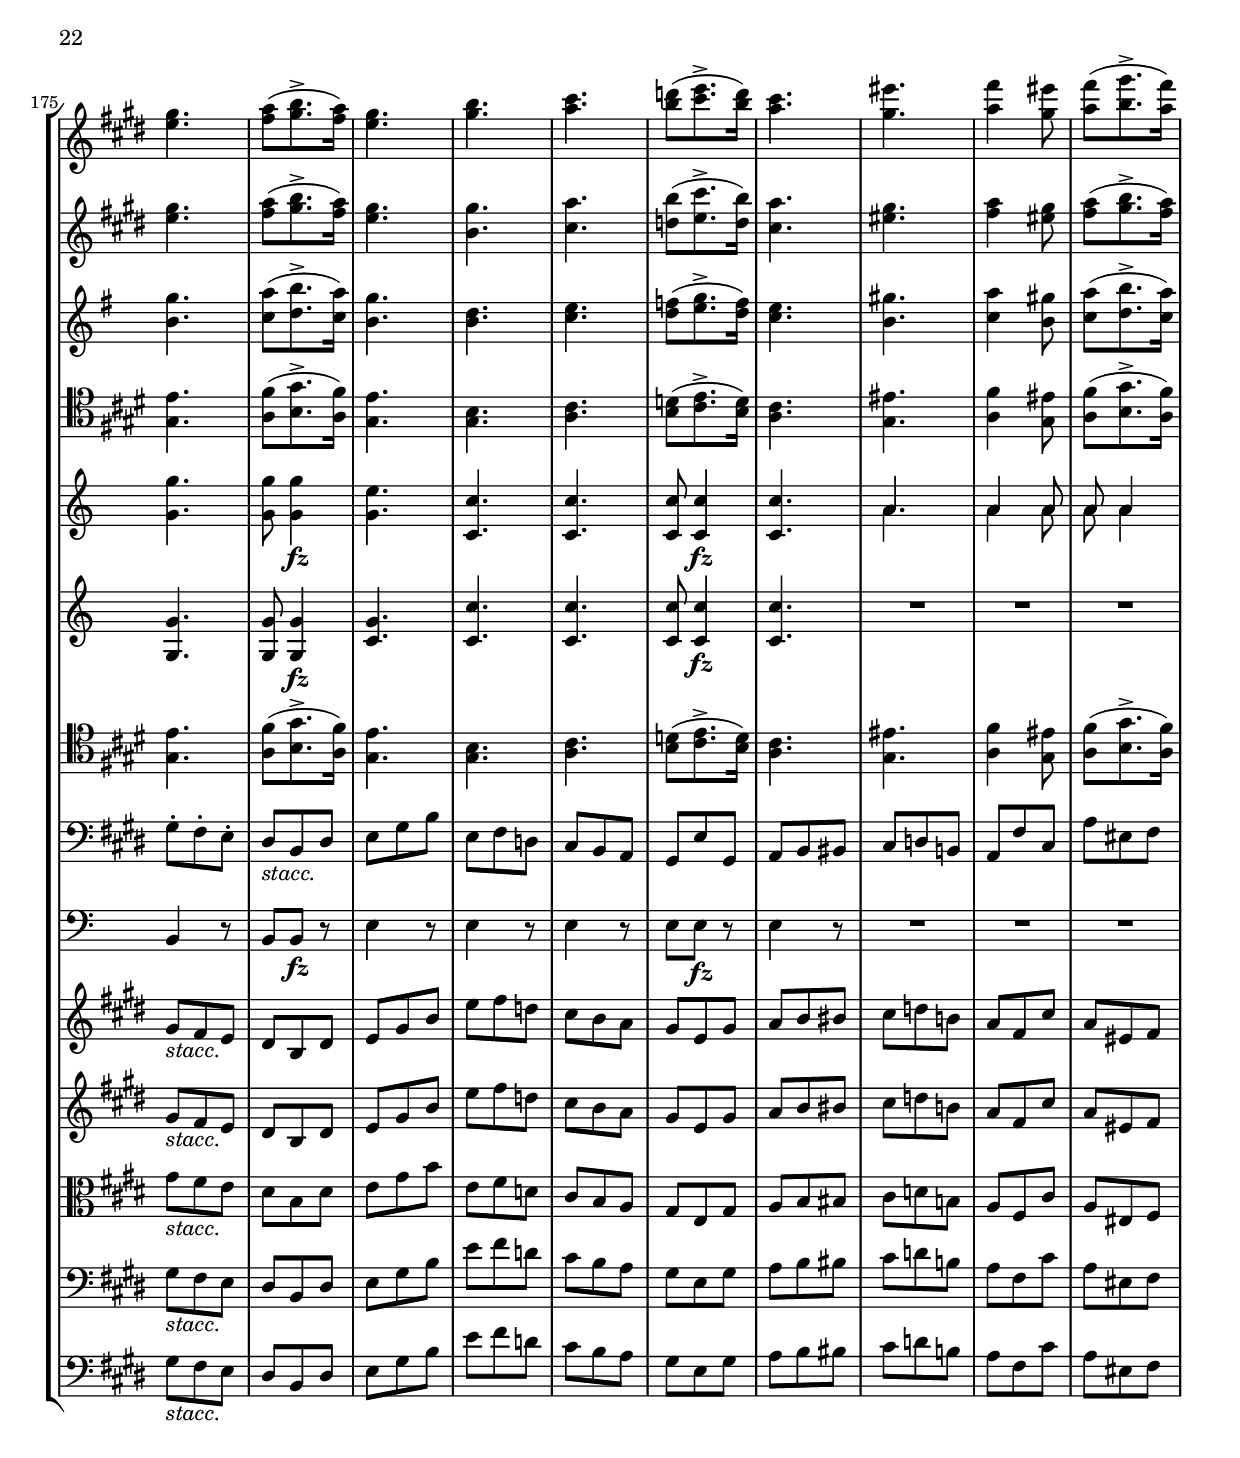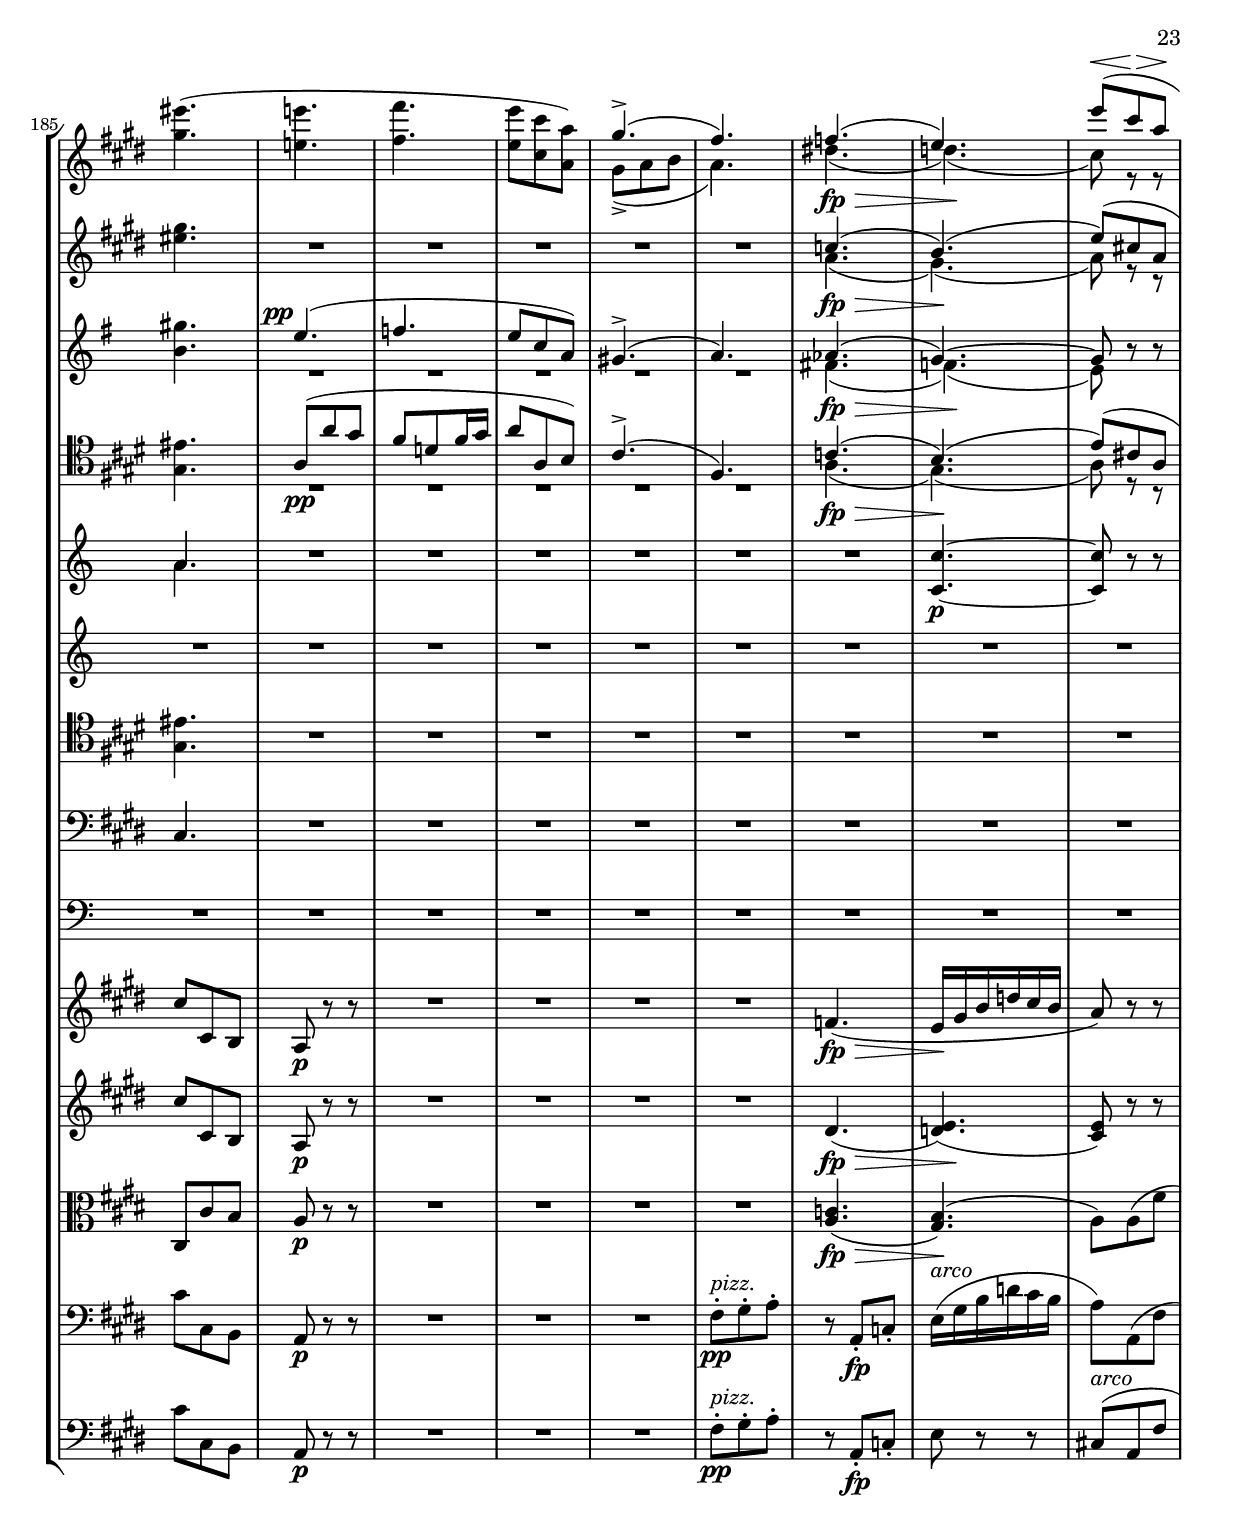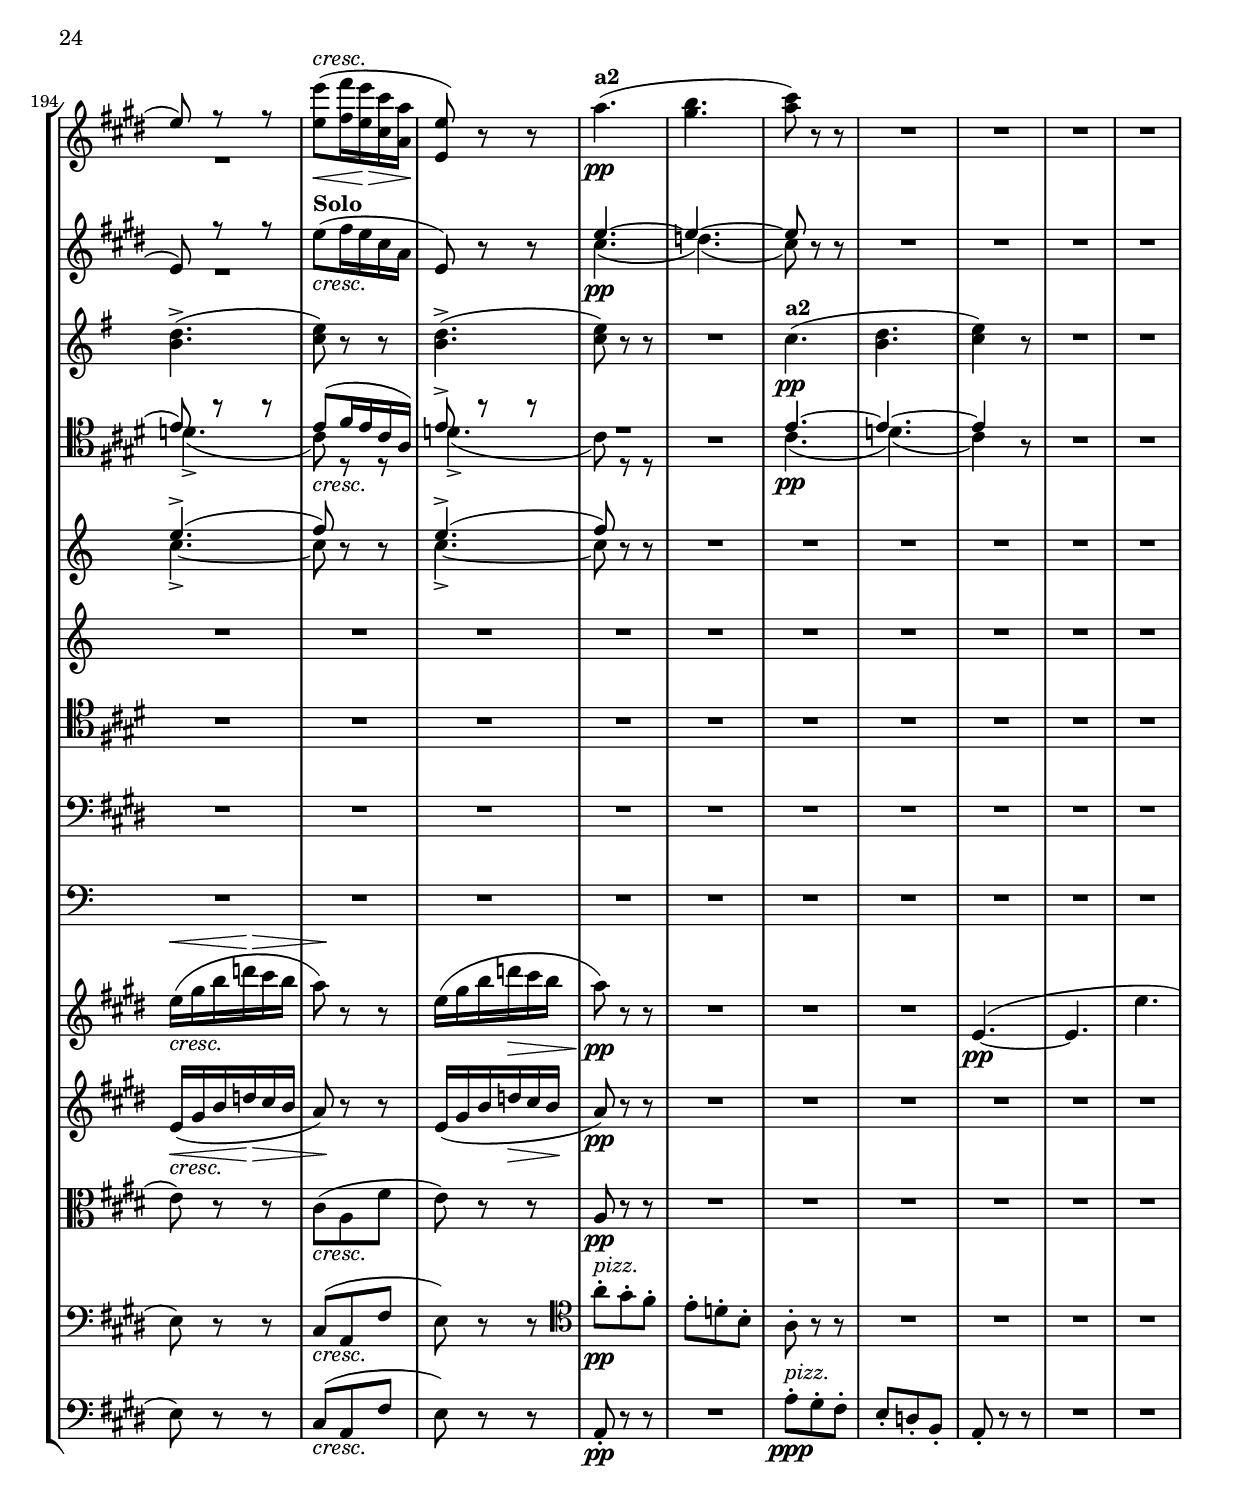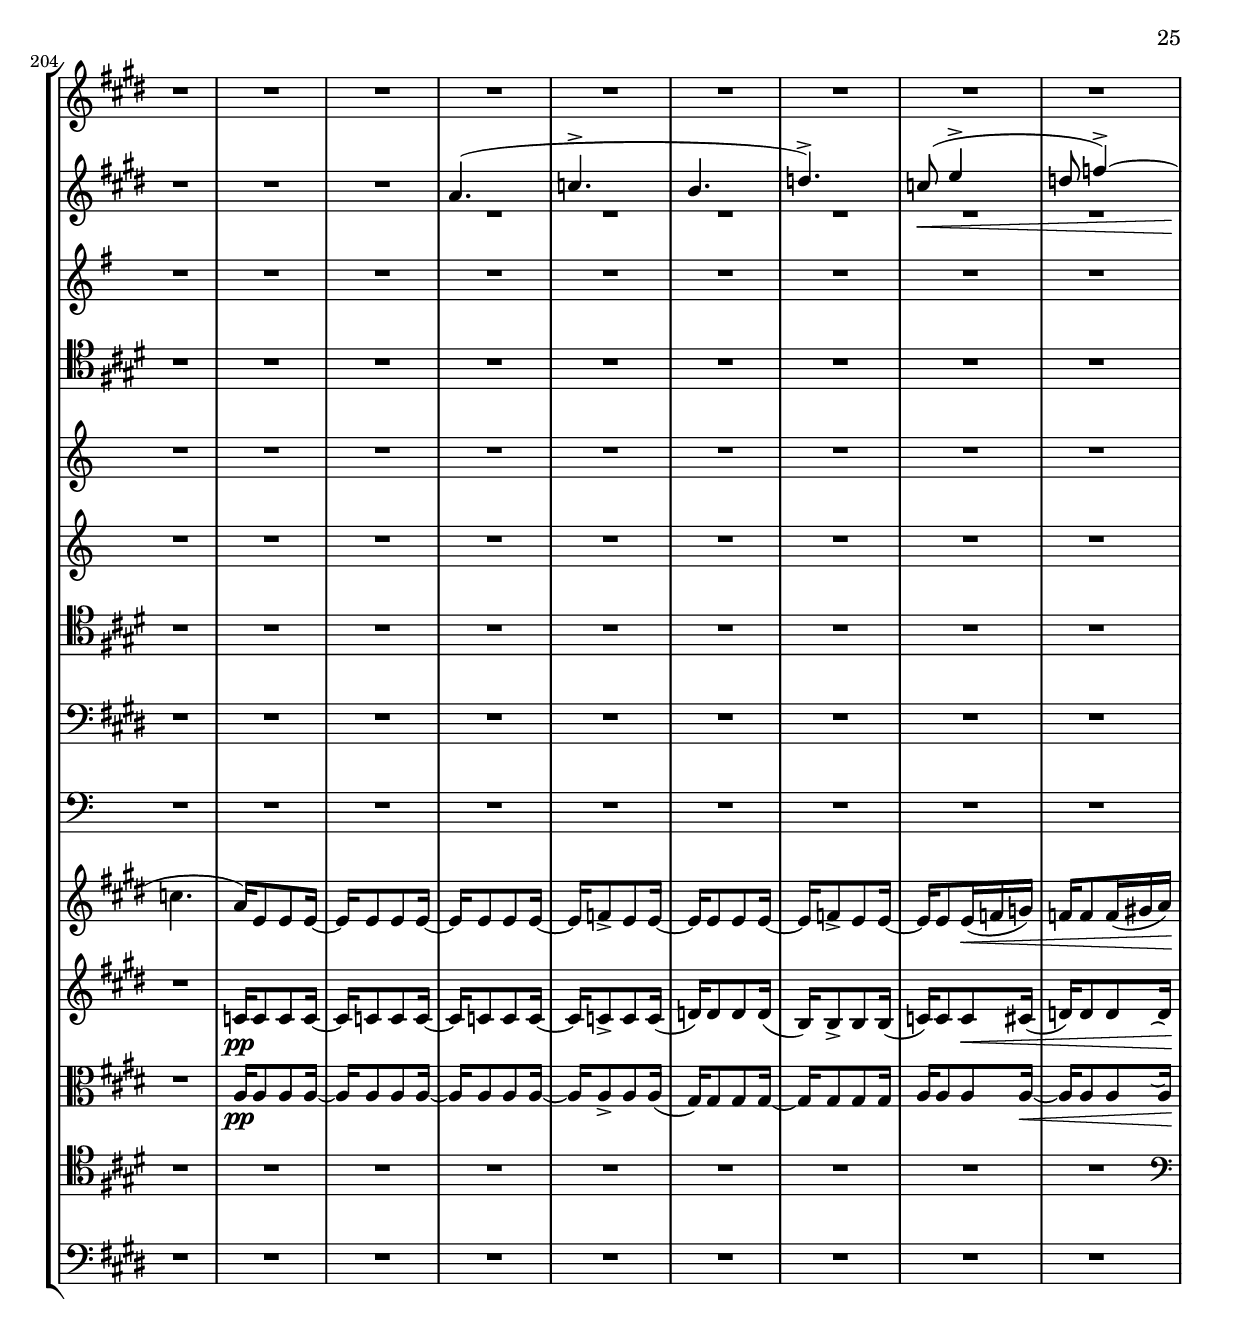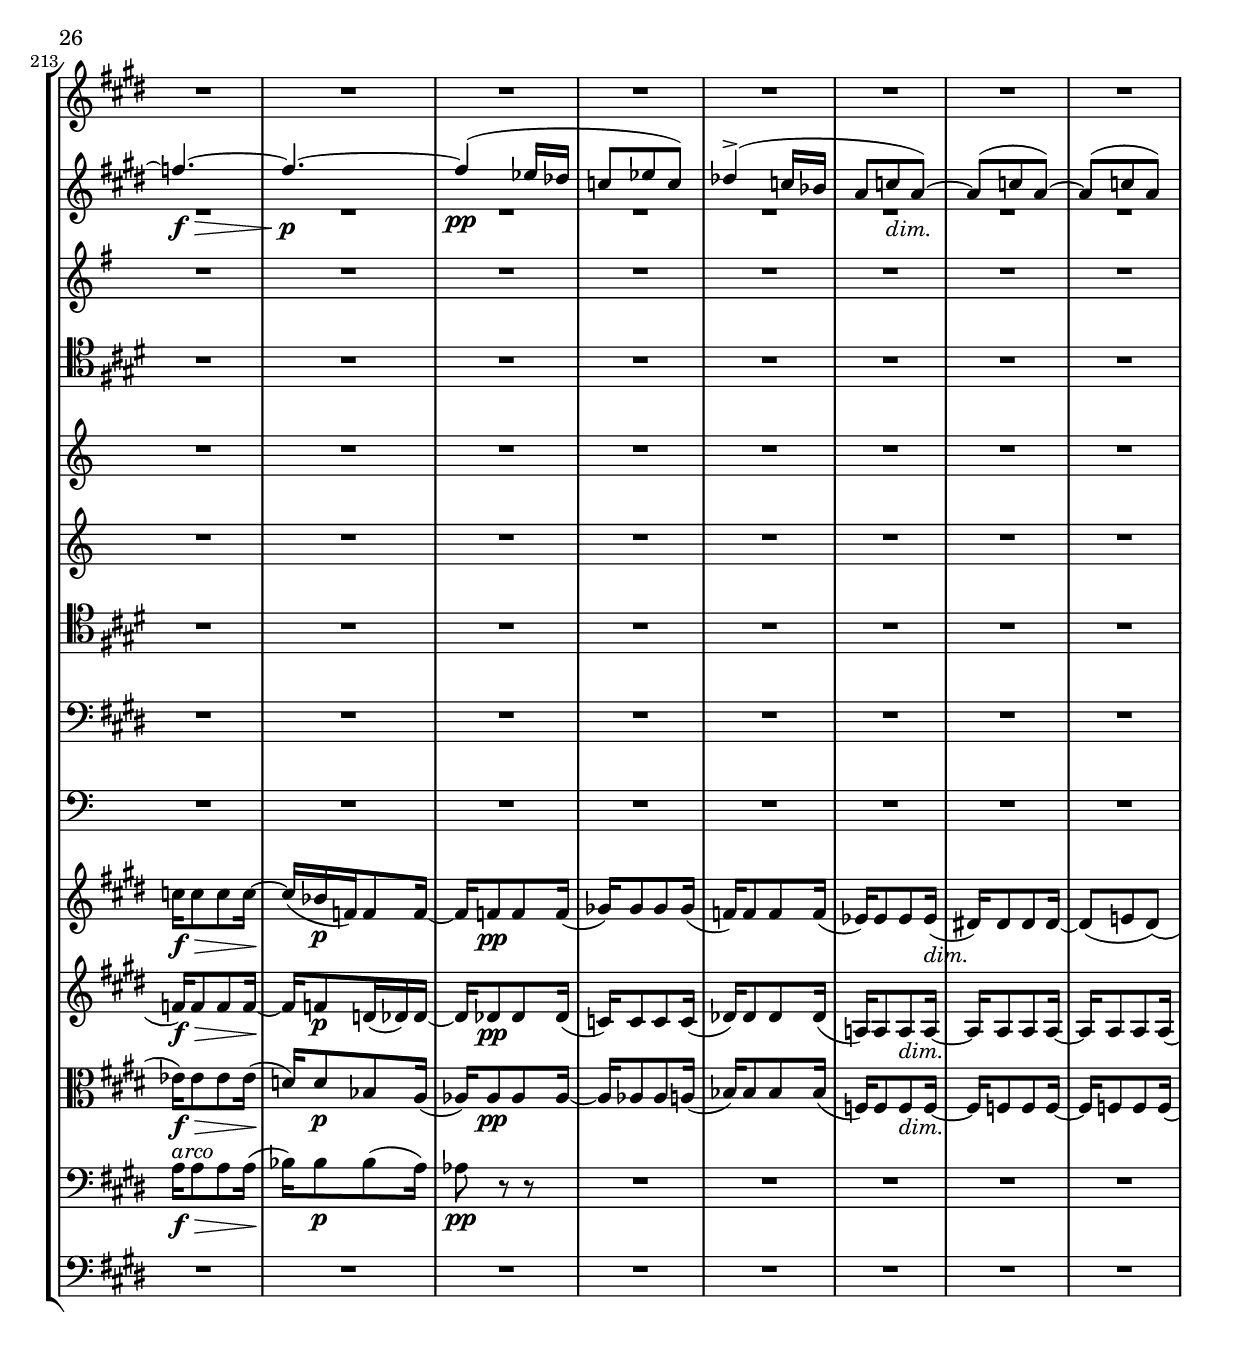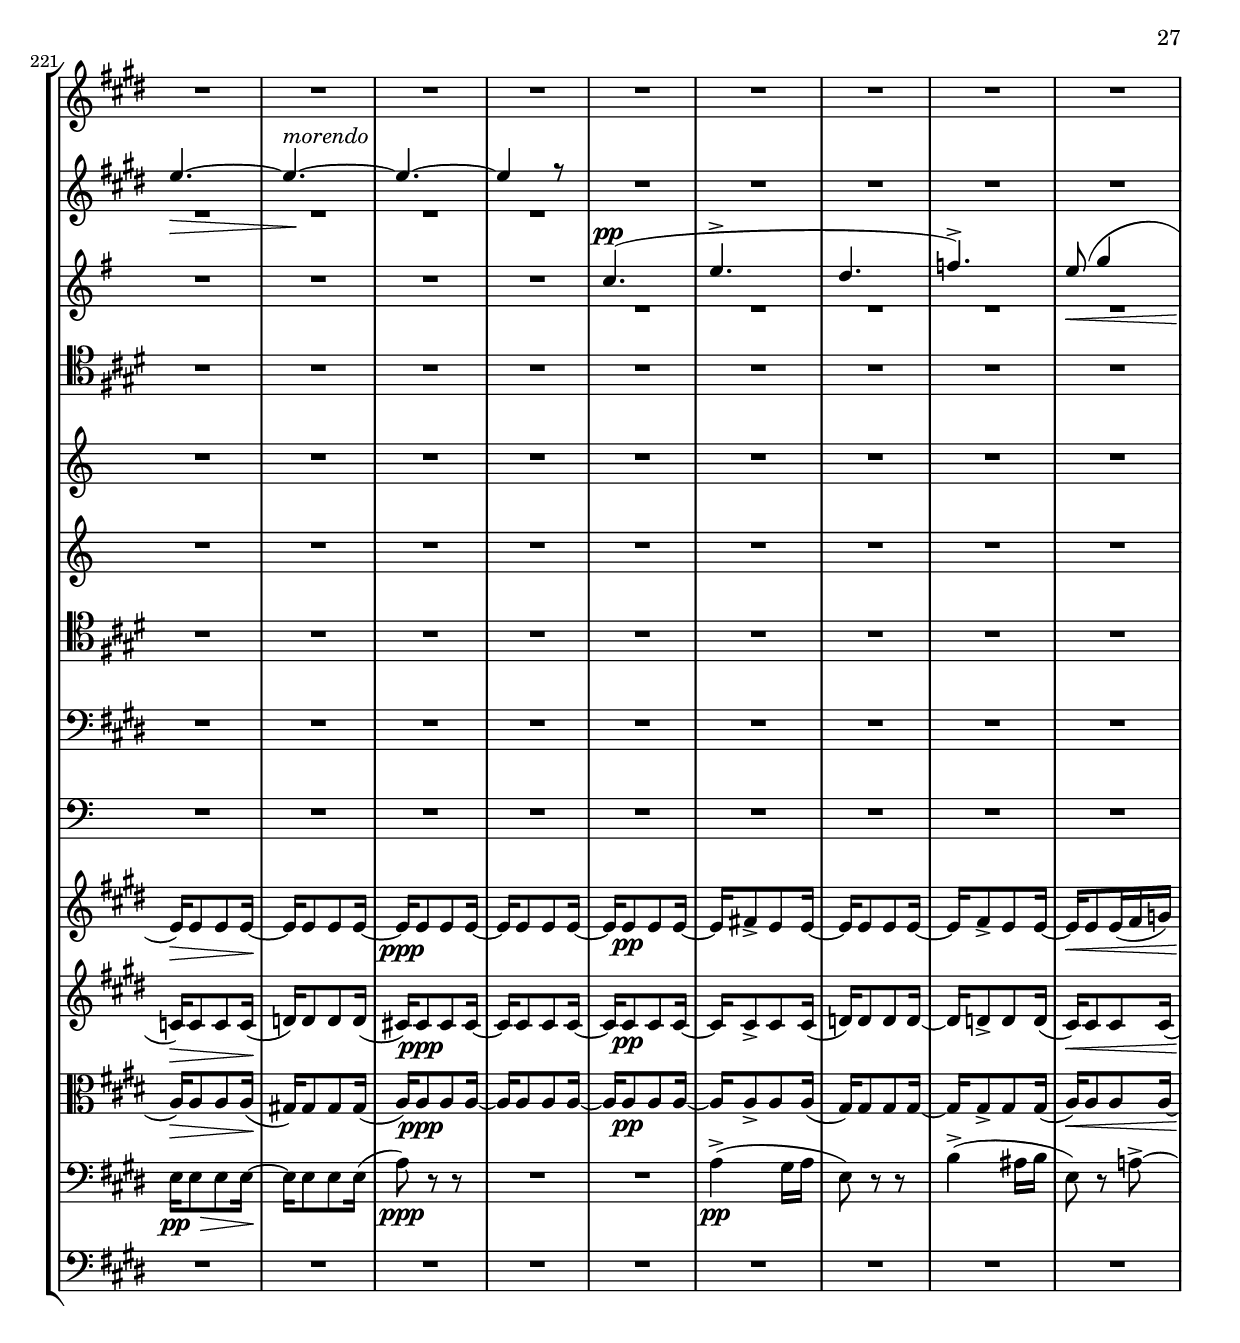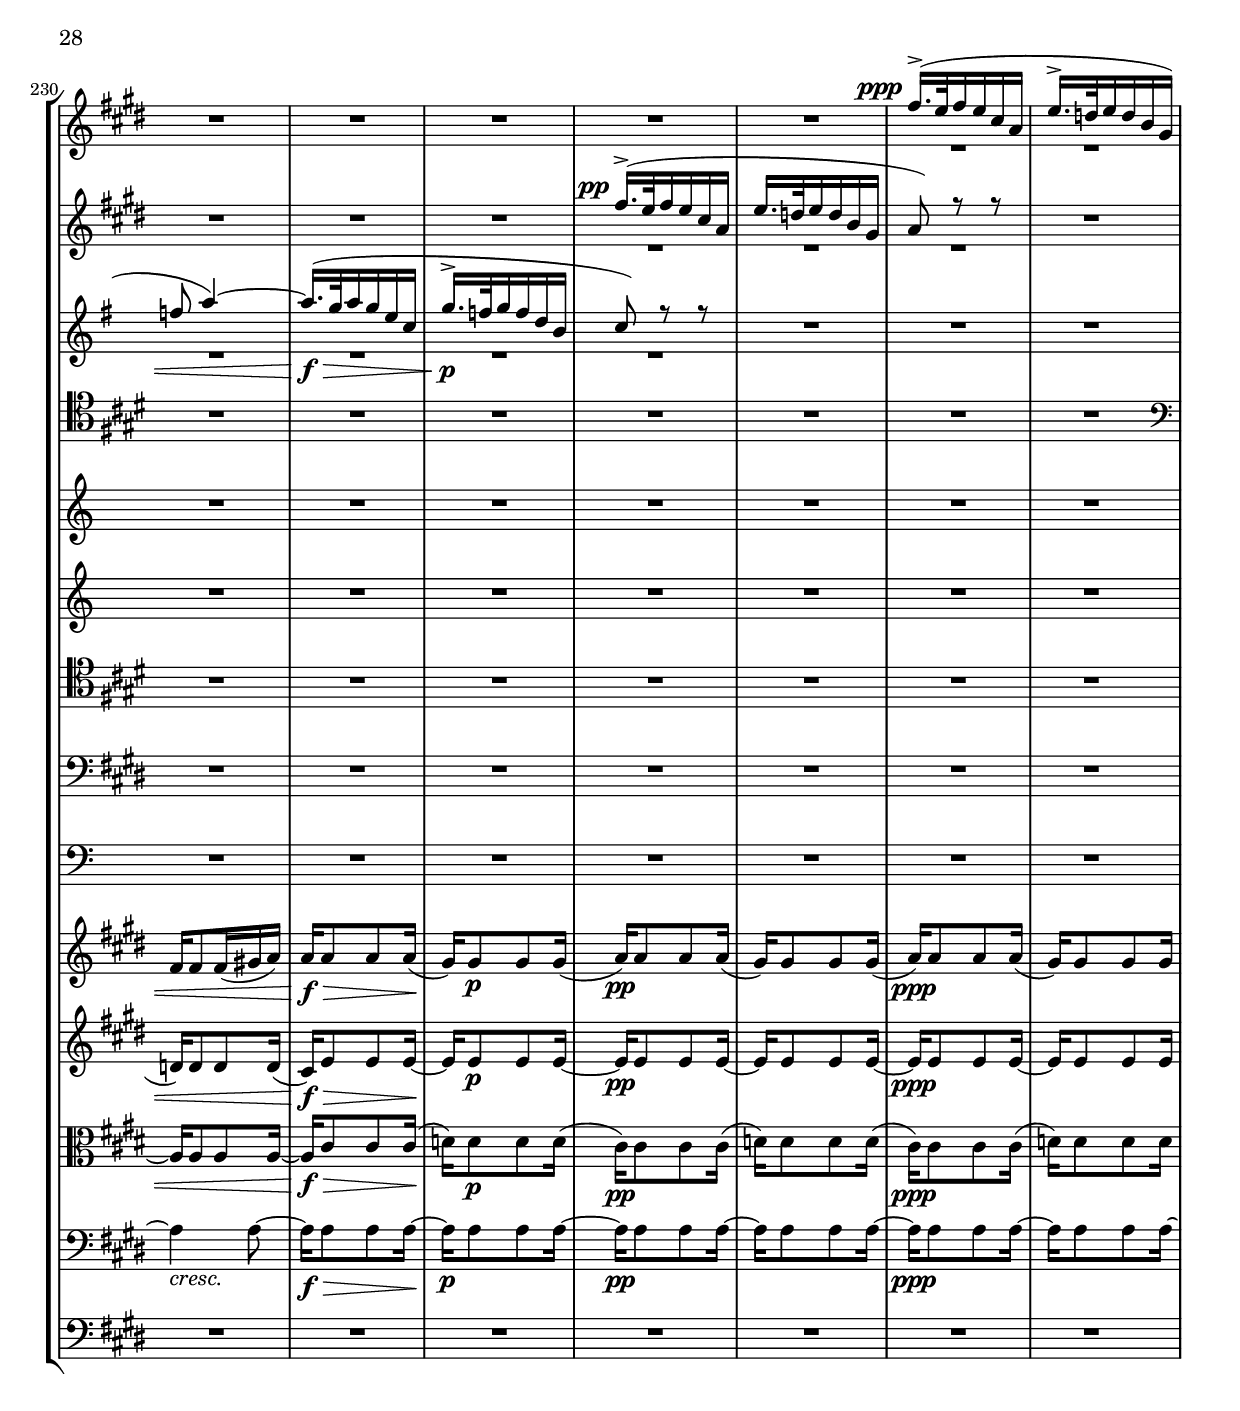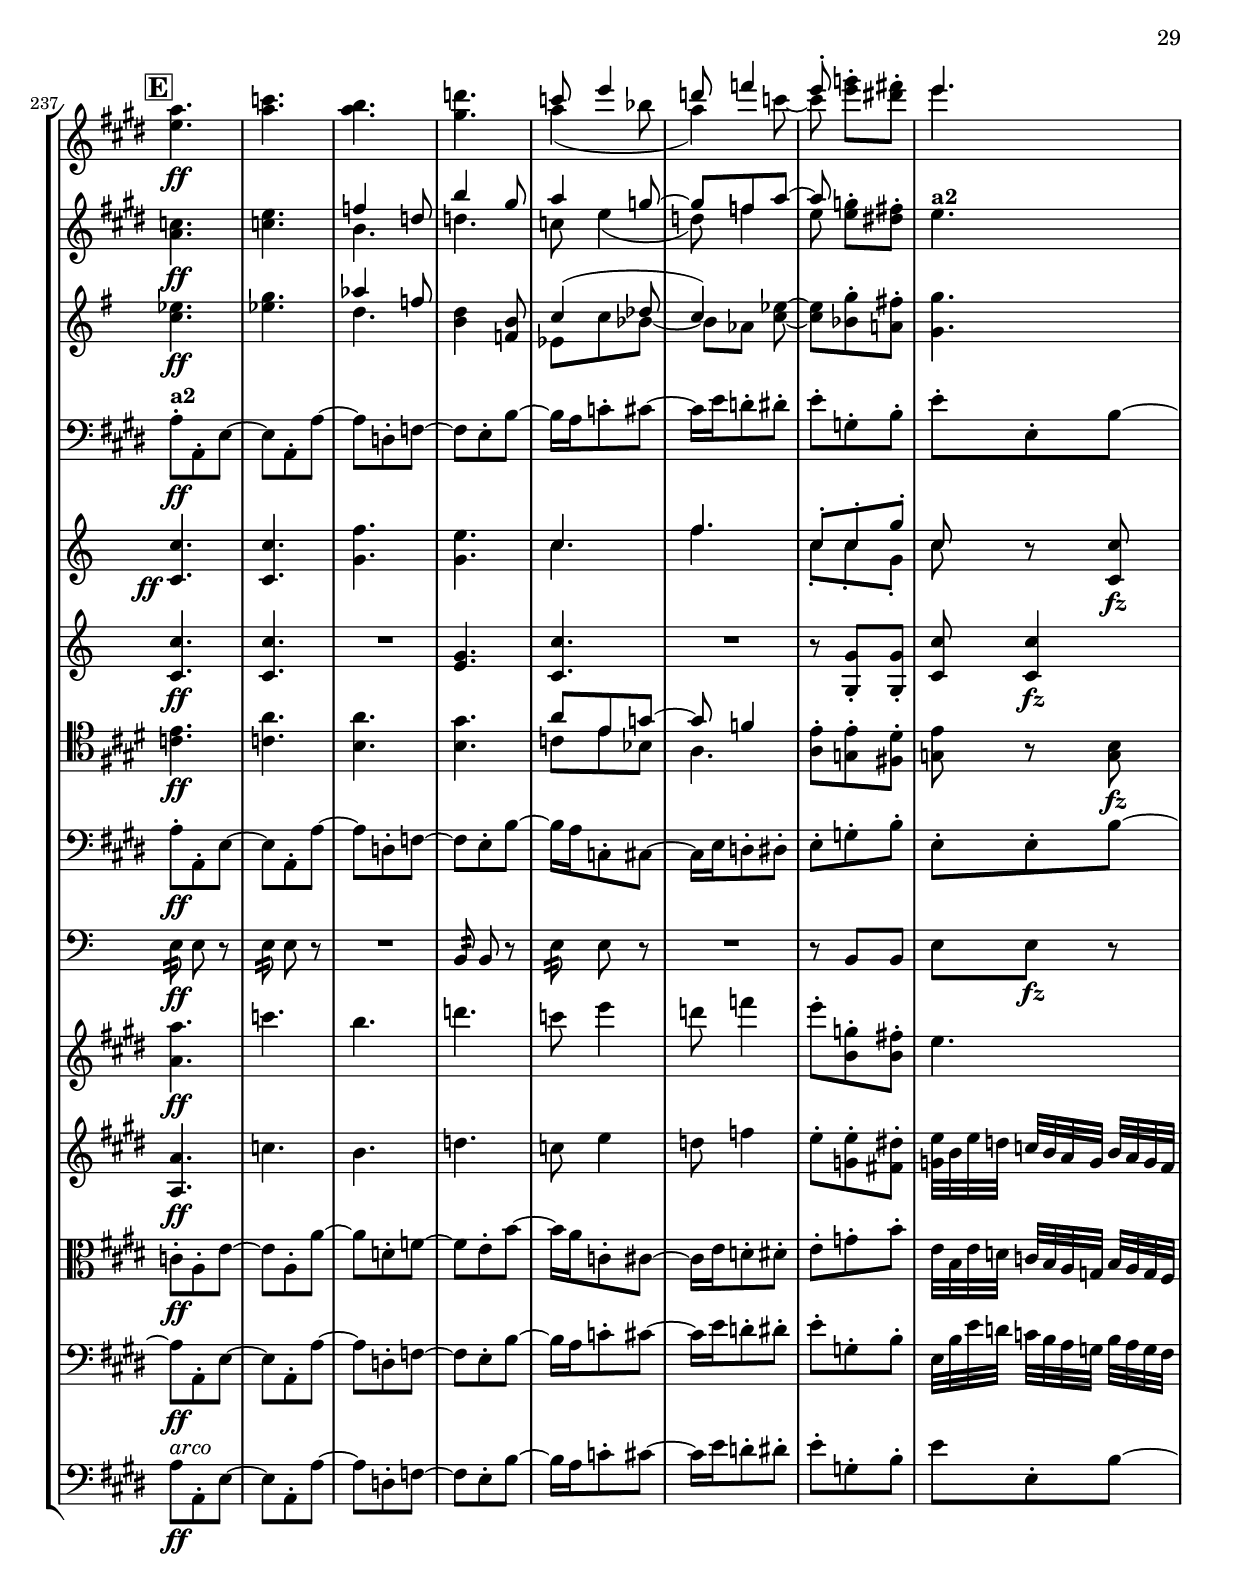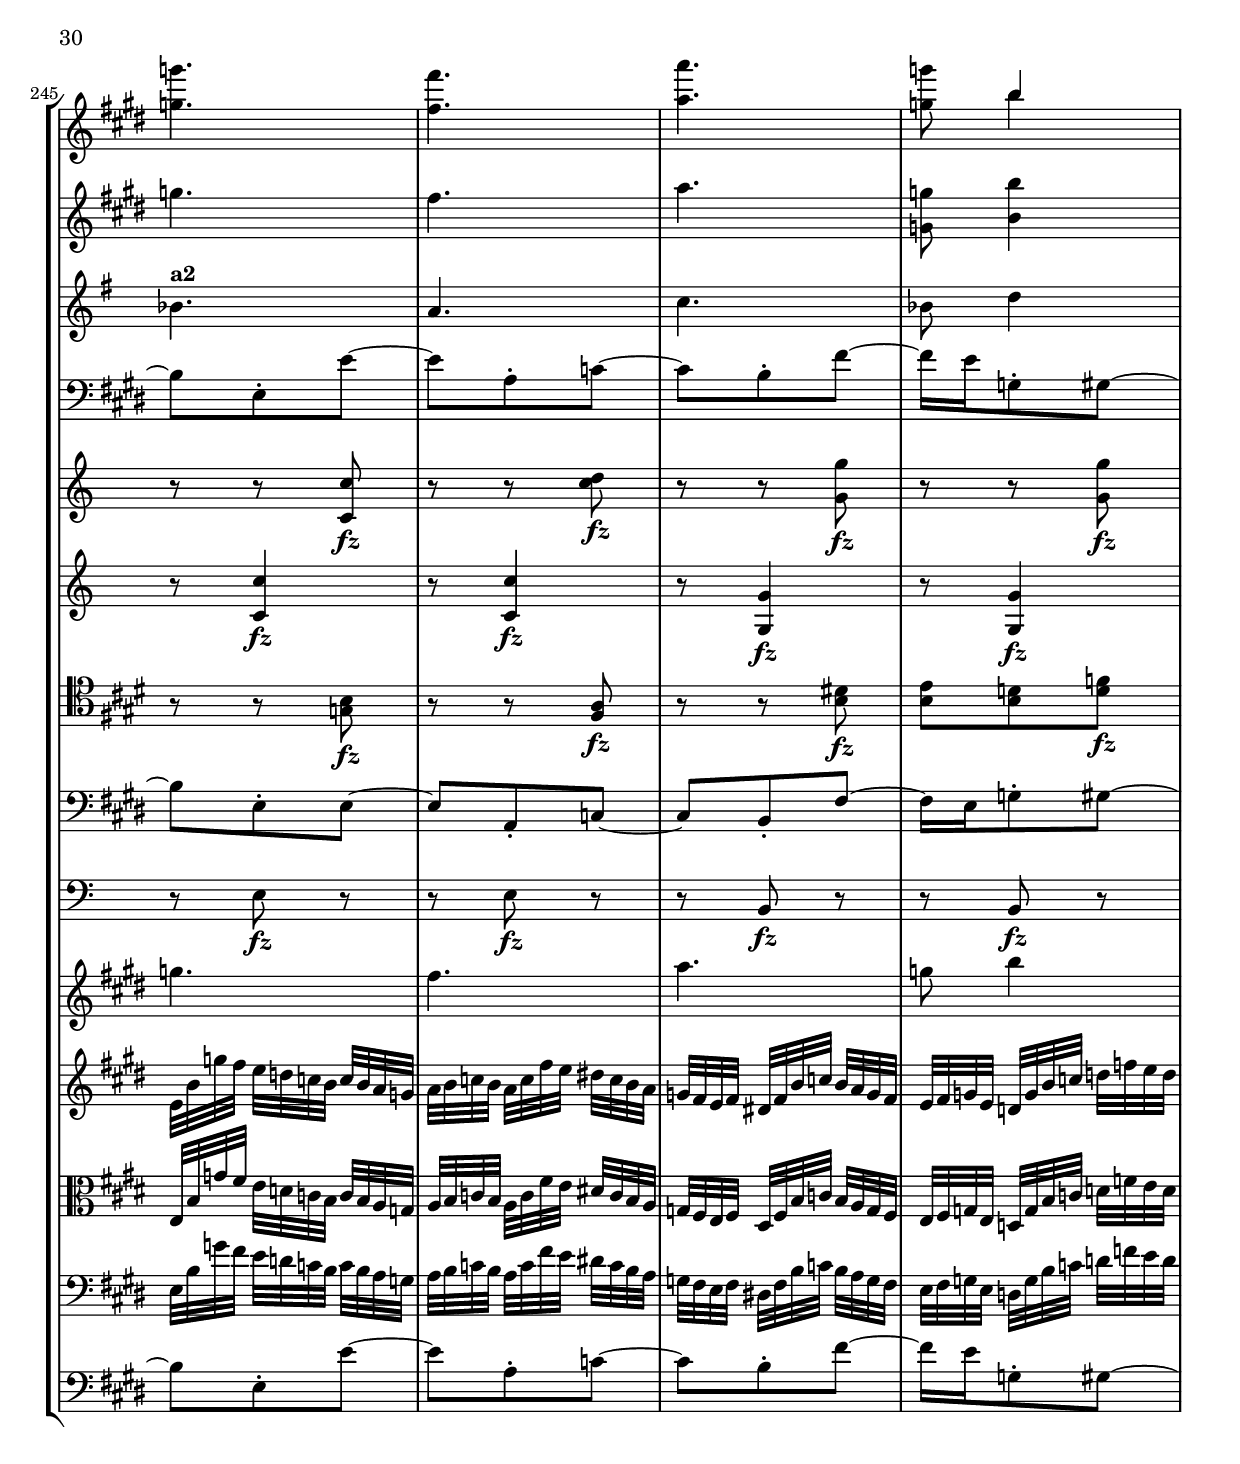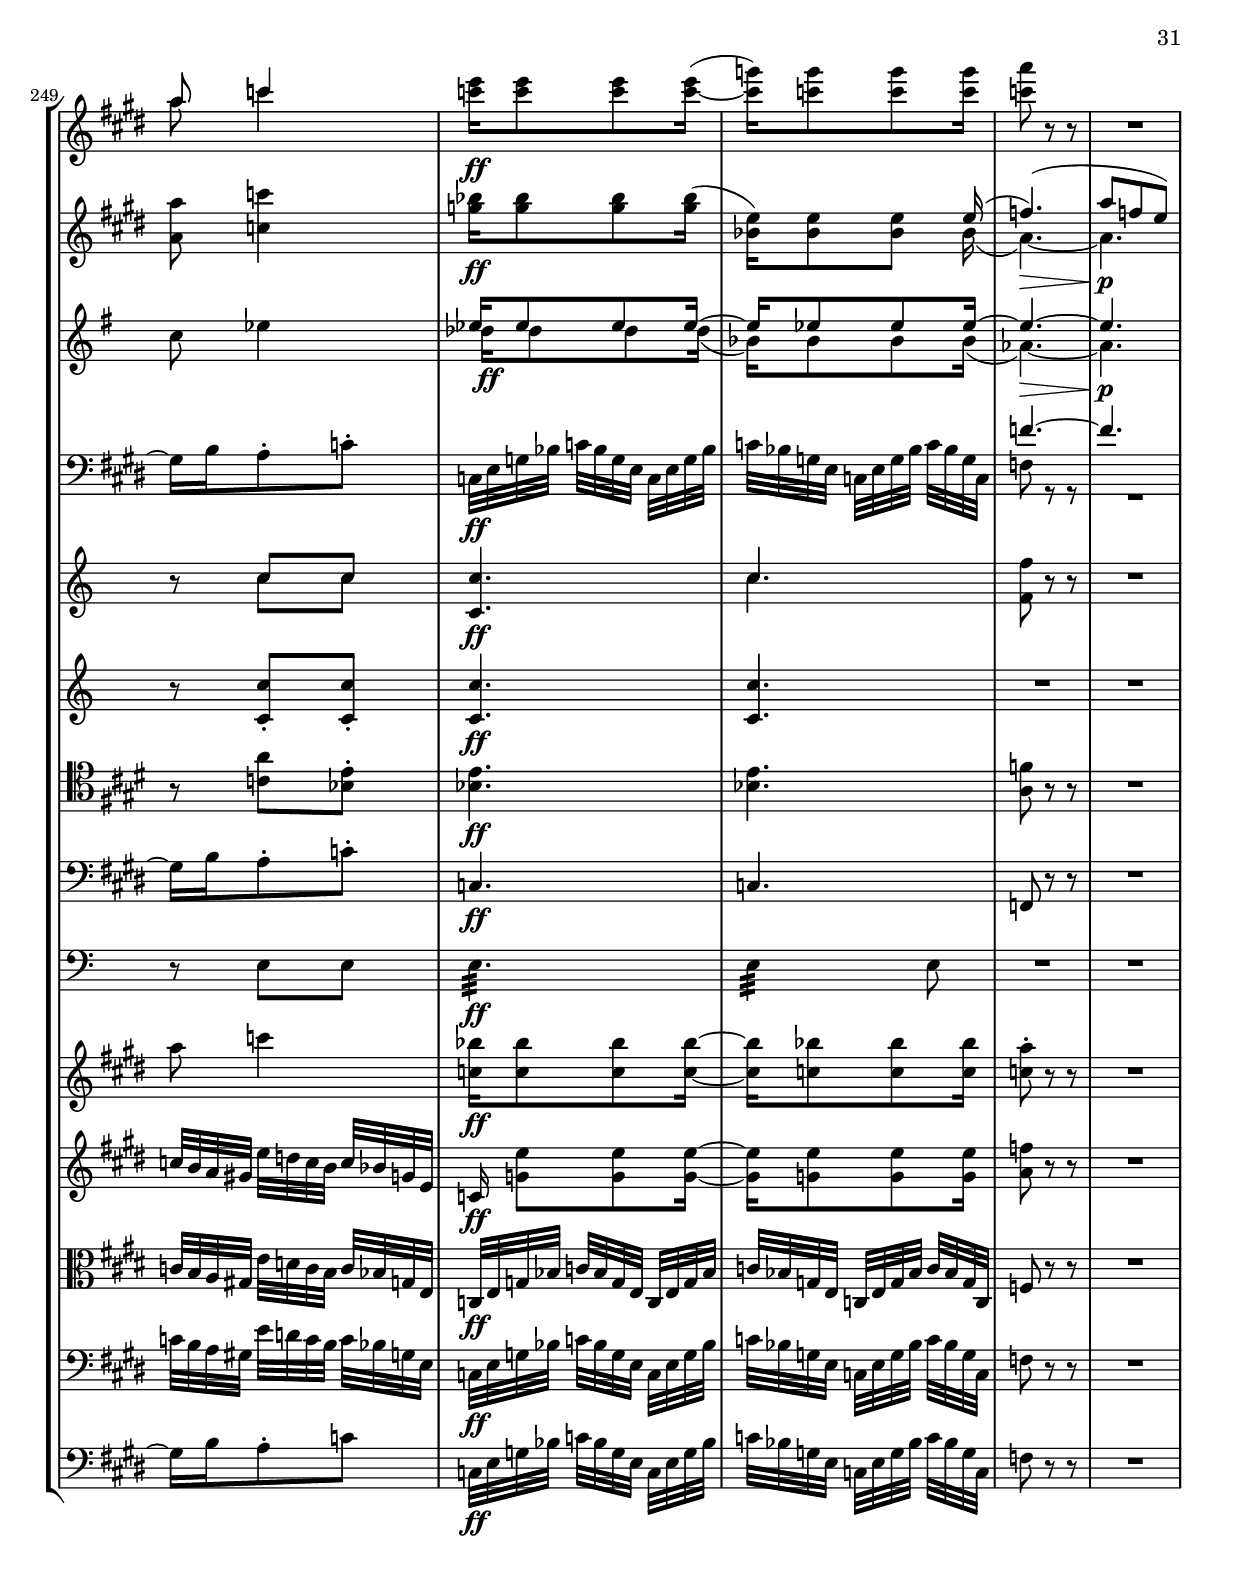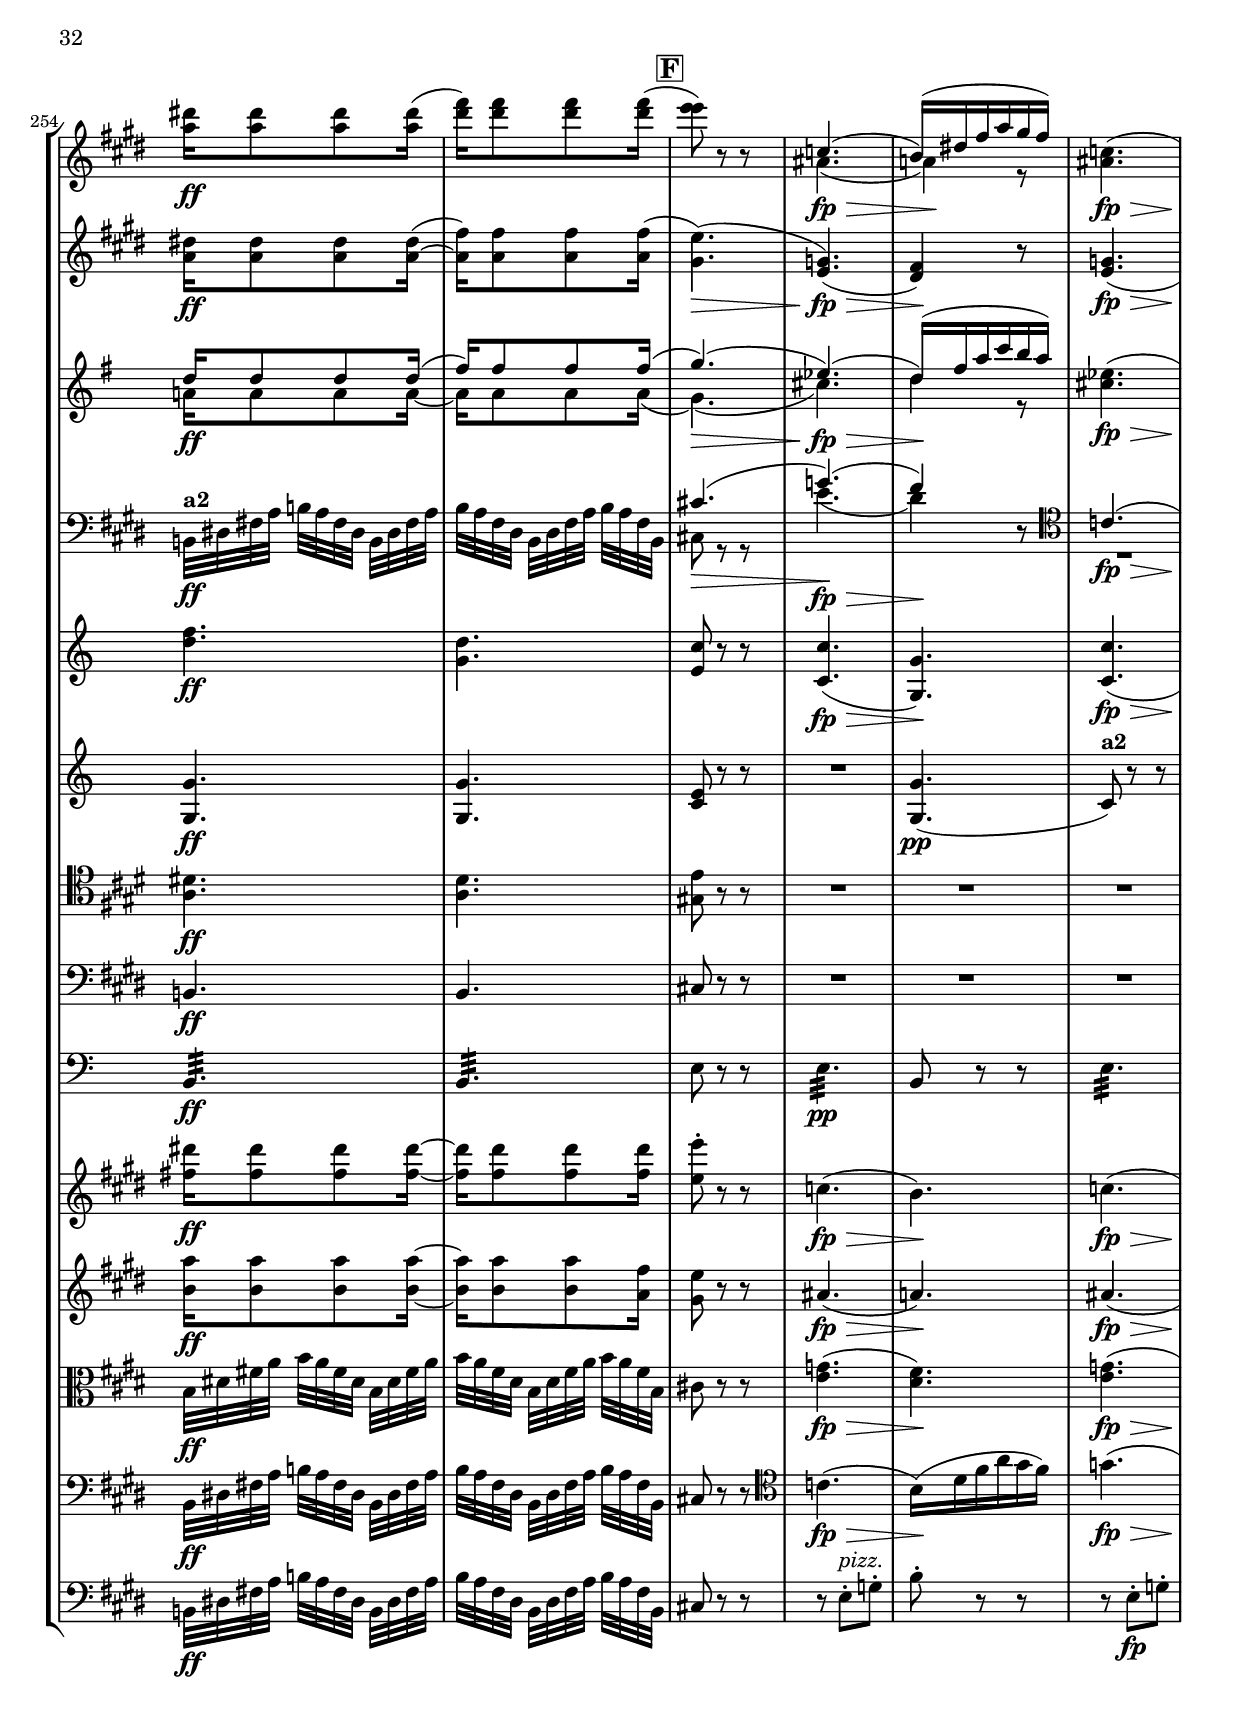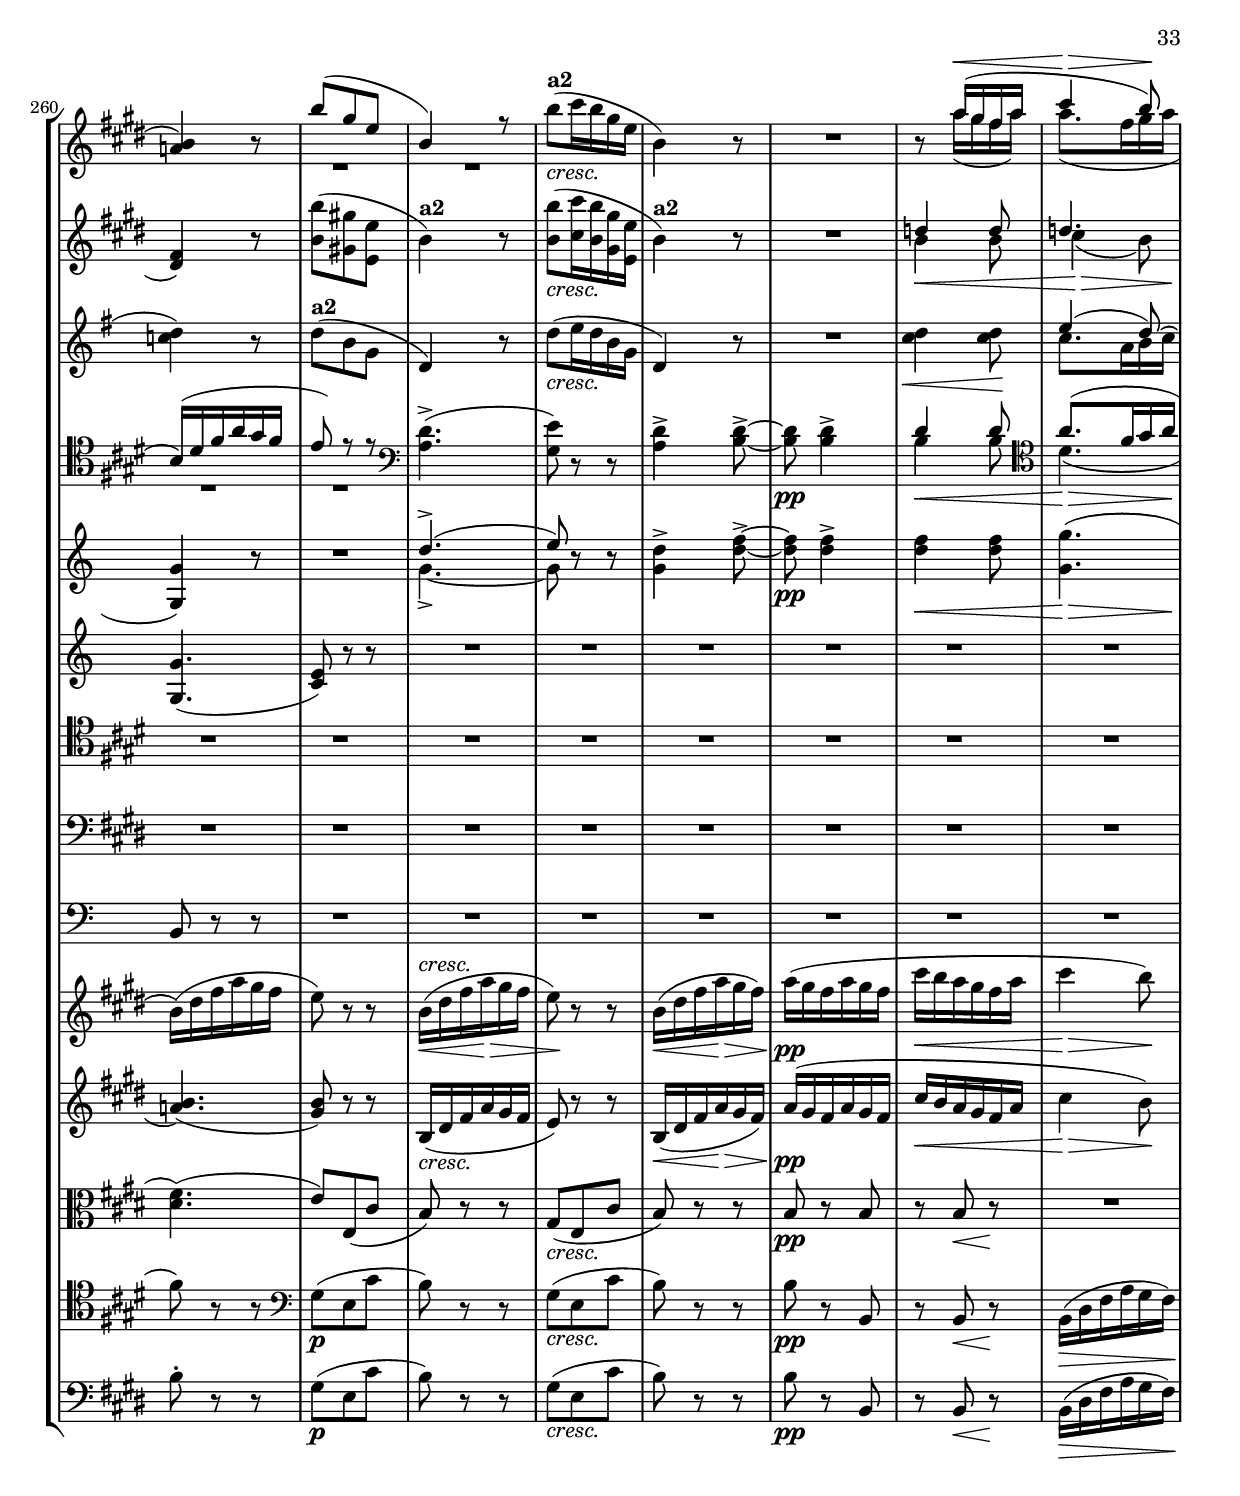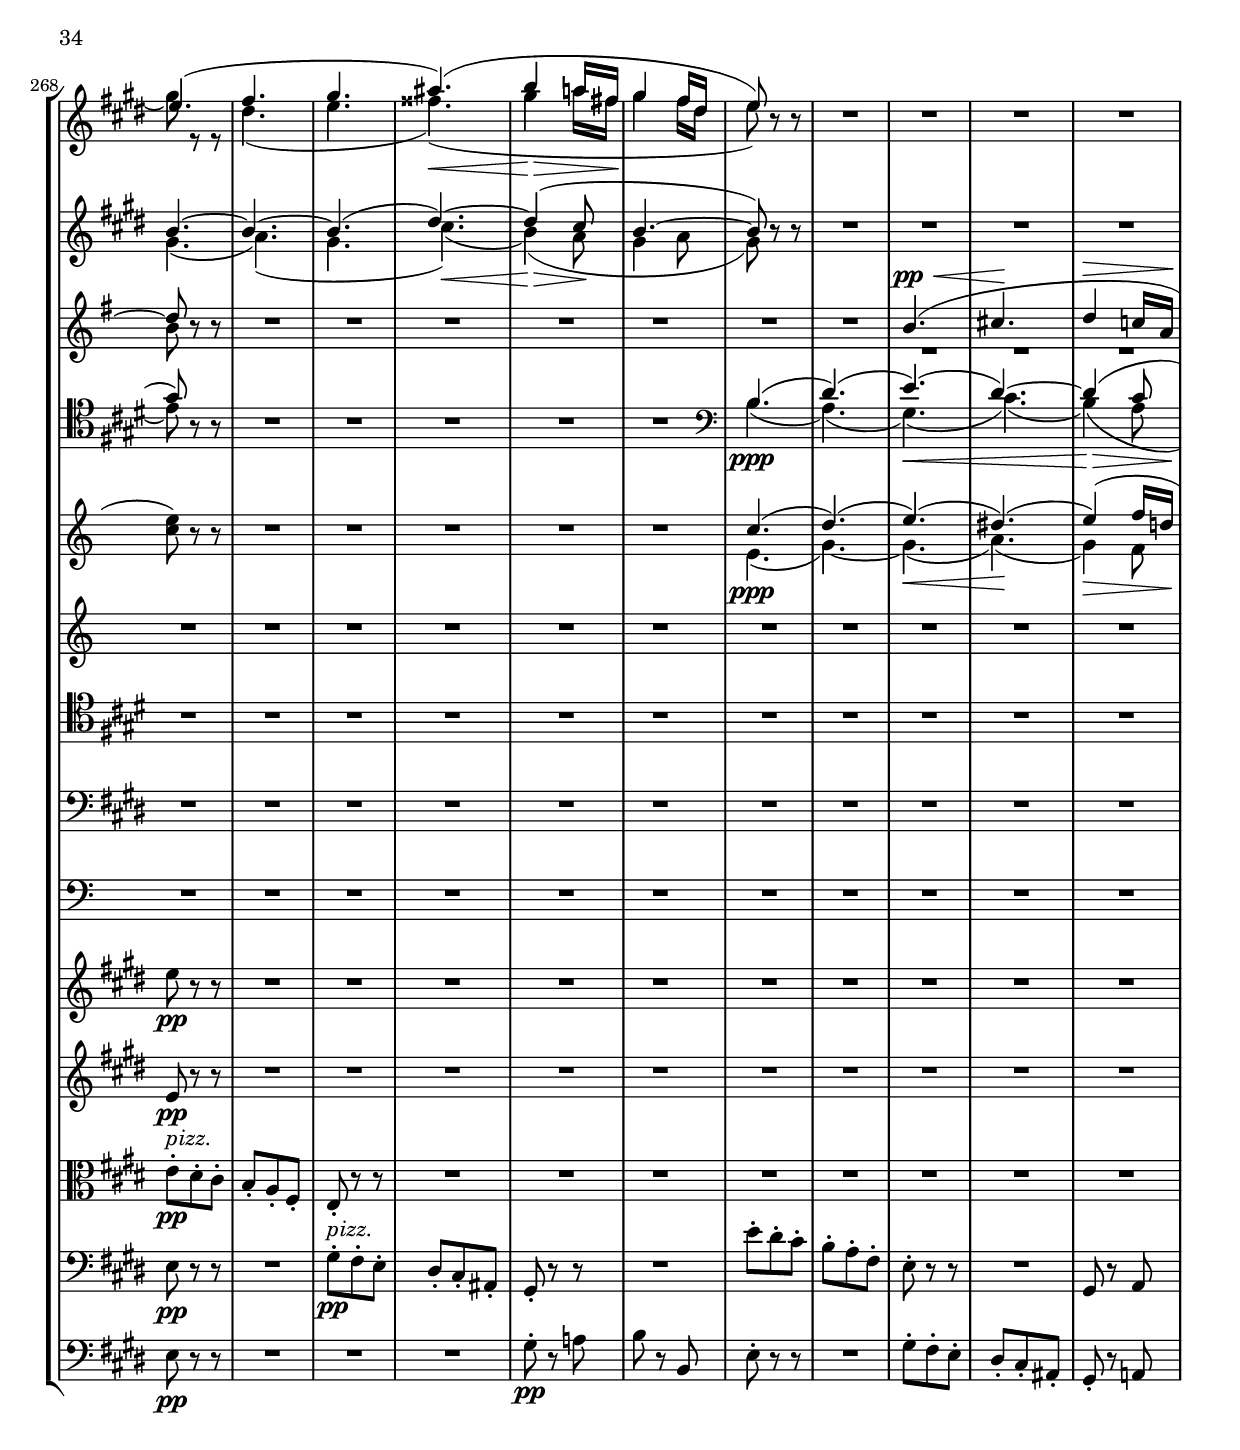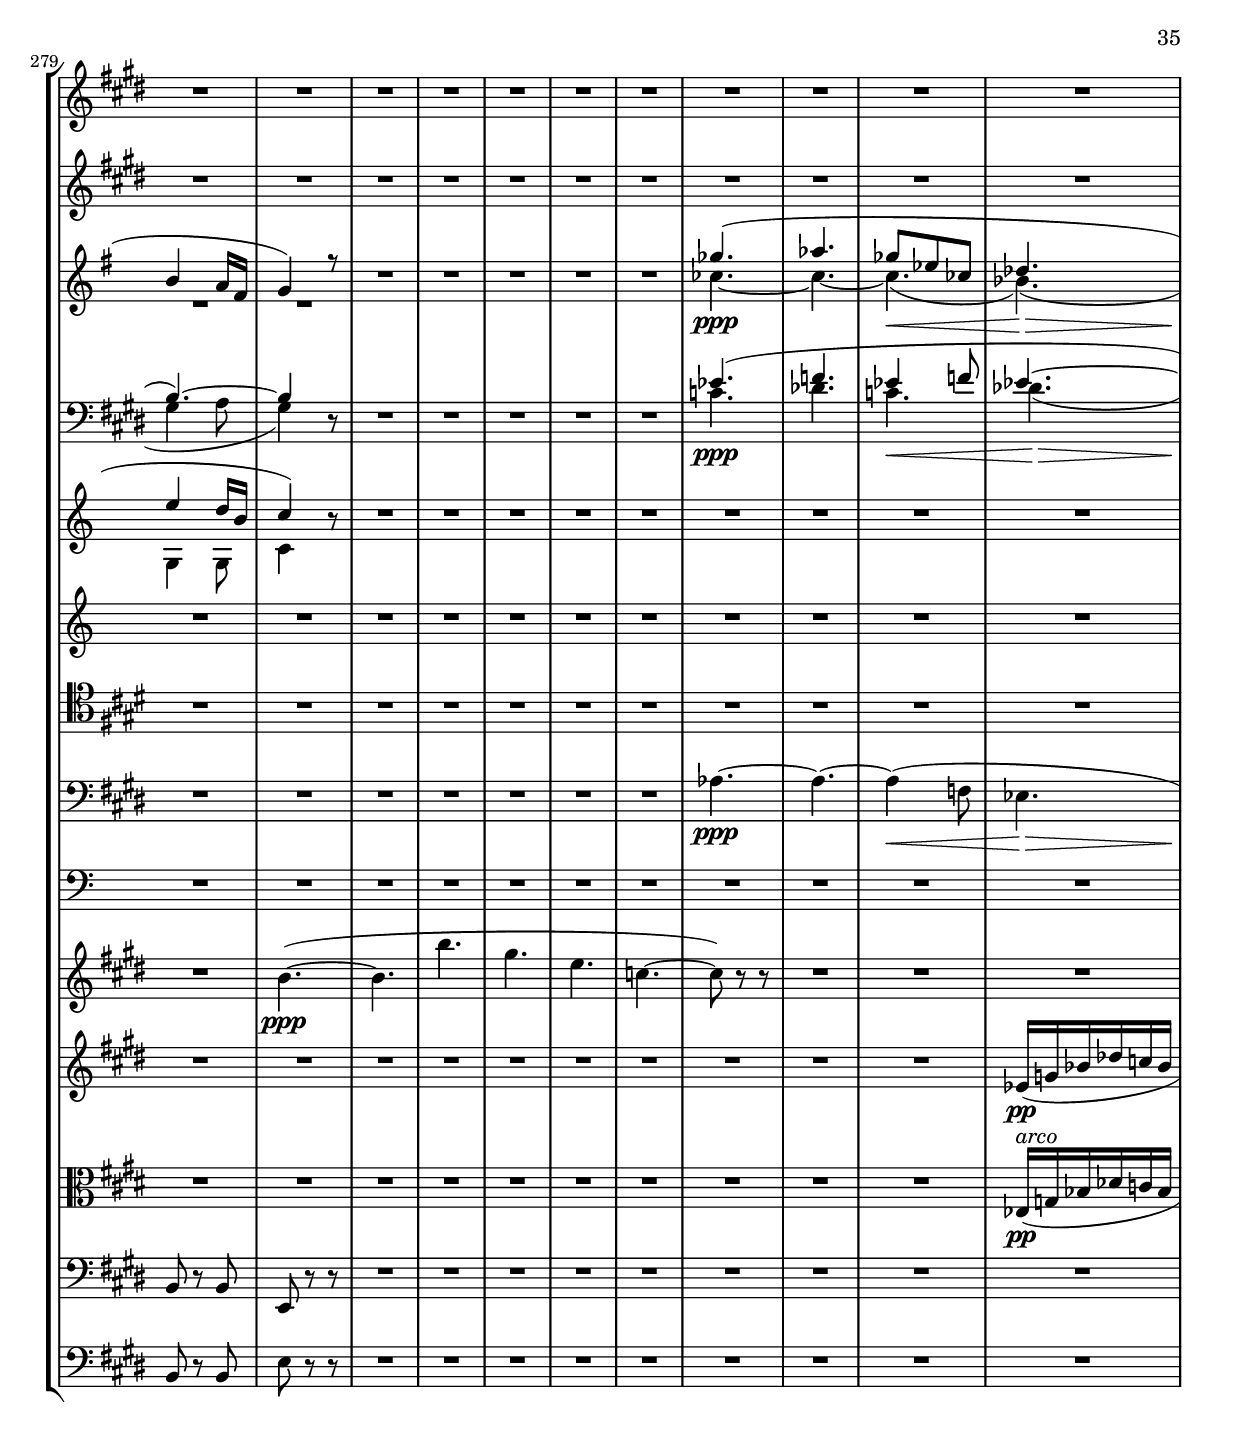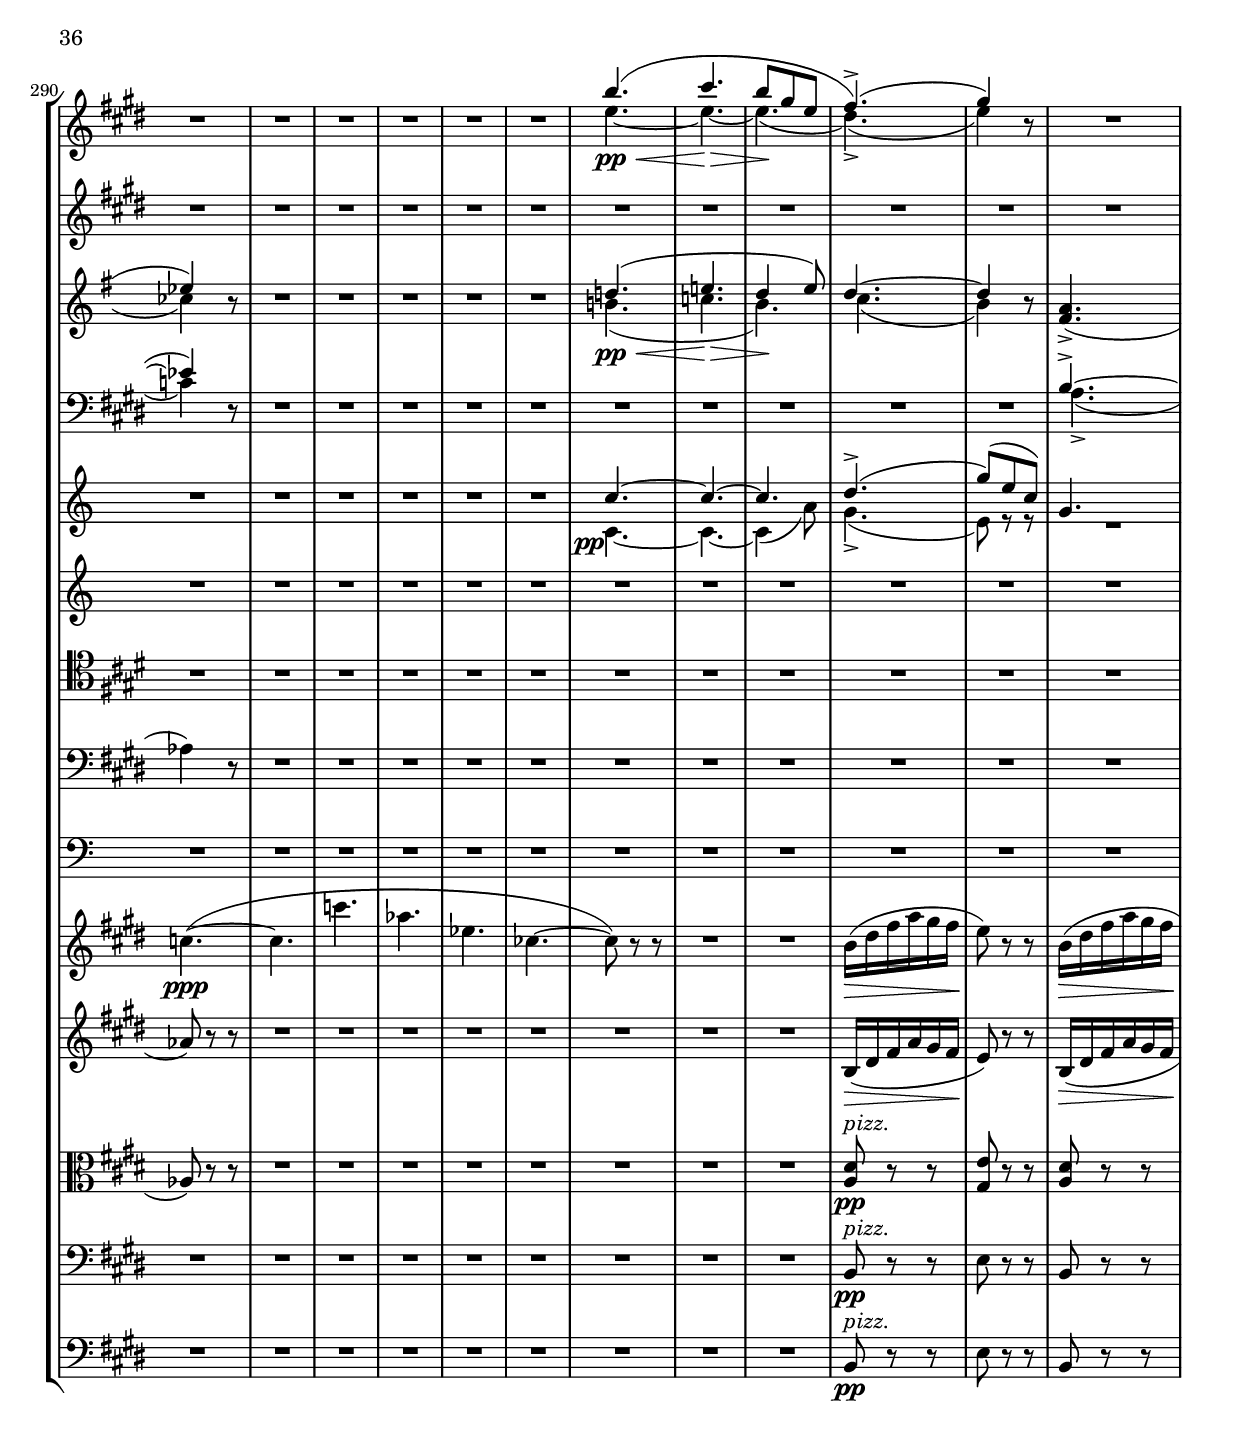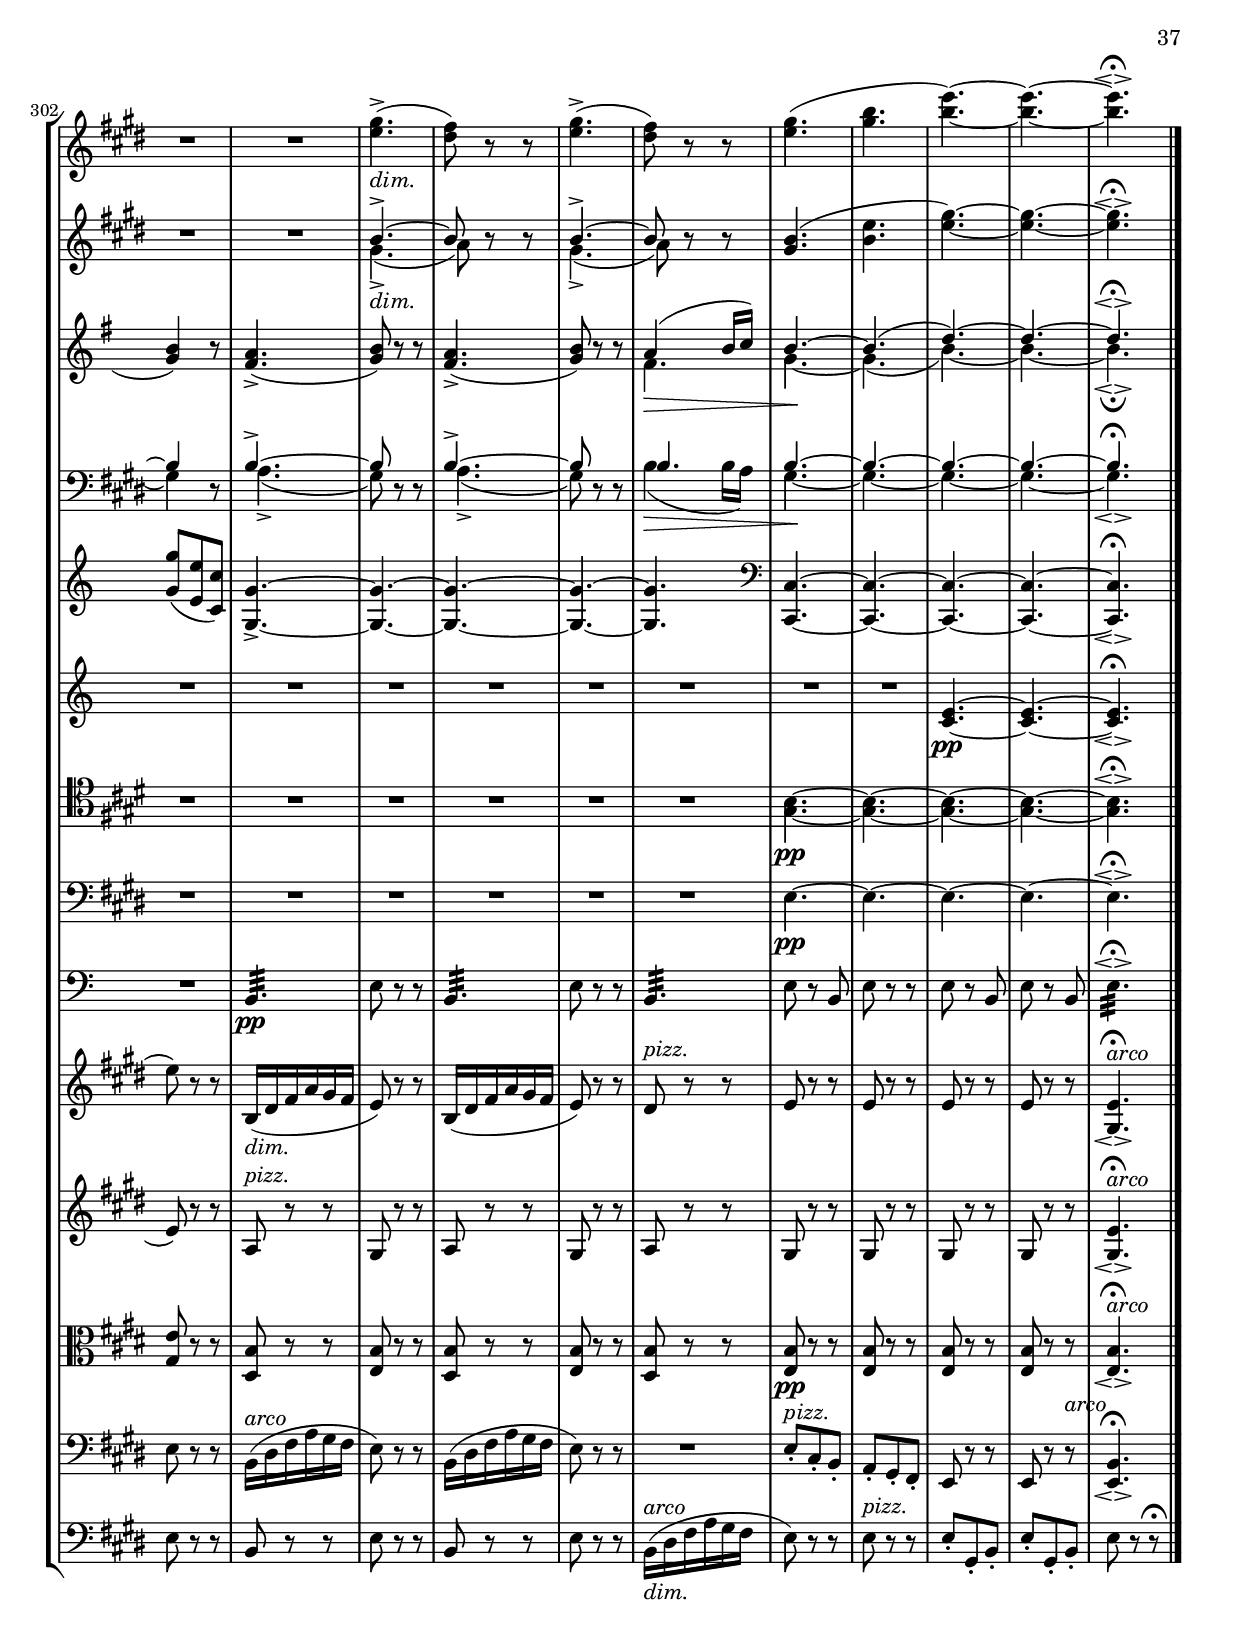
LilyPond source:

%Fichier : /media/Documents/Partitions/lilypond/16-SchubertSymph8/00_SchubertSymphonie8_Conducteur_Mvt2.ly
%Fichier généré le :  samedi 2 février 2019, 13:30:06 (UTC+0100)
%#######################################################################
%#             G E N E R A L I T E S   E T   E N T E T E               #
%#######################################################################
\paper {
	%annotate-spacing = ##t
	ragged-last-bottom = ##t
	ragged-bottom = ##t
	bookTitleMarkup = \markup {
		\override #'(baseline-skip . 3.5)
		\column {
			\fill-line { \fromproperty #'header:dedication }
			\override #'(baseline-skip . 3.5)
			\column {
				\fill-line {
					\huge \larger \larger \bold
					\fromproperty #'header:title
				}
				\fill-line {
					\large %\bold
					\fromproperty #'header:subtitle
				}
				\fill-line {
					\smaller %\bold
					\fromproperty #'header:subsubtitle
				}
				\fill-line {
					\fromproperty #'header:poet
					{ \large \bold \fromproperty #'header:instrument }
					\fromproperty #'header:composer
				}
				\fill-line {
					\fromproperty #'header:meter
					\fromproperty #'header:arranger
				}
			}
		}
	}
}
%-----------------------------------------------------------------------
global = {
	\version "2.18.2"
	\time 3/8
%	\key e \major
	\set Score.markFormatter = #format-mark-box-alphabet
	\compressFullBarRests
	\tempo "Andante con moto"
	#(set-global-staff-size 19)
	\set Score.doubleRepeatType = #":|.|:"
}
%-----------------------------------------------------------------------
\include "markup.ly"
%Fichier : /media/Documents/Partitions/lilypond/16-SchubertSymph8/02_SchubertSymphonie8_Mvt2_Flauti.ly
%Fichier généré le :  samedi 2 février 2019, 13:30:06 (UTC+0100)
%-----------------------------------------------------------------------
%         /!\ /!\ /!\   Fichier non compilable   /!\ /!\ /!\           -
%-----------------------------------------------------------------------
%#######################################################################
%#               M O U V E M E N T   2   -   V O I X   1               #
%#######################################################################
MvtDeuxFlautiI = \relative c'' {
	\clef treble
	\key e \major
	\set Staff.instrumentName = #"Flauti"
	\set Staff.midiInstrument = #"flute"
	\set Score.alternativeNumberingStyle = #'numbers
	\set Score.quotedCueEventTypes = #'(note-event rest-event tie-event
                                      beam-event tuplet-span-event
                                      dynamic-event slur-event)
% mesures 1 à 5
	R4.*13
% mesures 6 à 10
	
% mesures 11 à 15
	
	
	
	c4.(\fp\>
	b4)\! r8
% mesures 16 à 20
	e4.(\pp\<
	fis\>
	g8)\! r r
	R4.*3
	
% mesures 21 à 25
	
	g4.(\<
	a\>
	b8\!) r r
	R4.*4
% mesures 26 à 30
	
	
	\partcombineApart
	b,16(_\> dis fis a gis fis
	e8)\! r r
% mesures 31 à 35
	b16(_\> dis fis a\! gis fis
	e8) r r  \partcombineAutomatic \mark \default
	fis4.\f
	gis
	a8( b8.-> a16)
% mesures 36 à 40
	gis4.
	ais 
	b
	cis8( dis8.-> cis16)
	b4.
% mesures 41 à 45
	bis
	cis4( bis8)
	cis8( dis8.-> cis16)
	bis4.
	b!\pp(
% mesures 46 à 50
	cis
	b8 gis e)
	dis4.(->
	cis)
	c(\fp\>
% mesures 51 à 55
	b4)\! r8
	\partcombineApart b'(-\tweak X-offset #-2.5 \p gis e
	b) r r
	b'->( cis16_\crescmarkup b gis e
	b8) r r
% mesures 56 à 60
	e4.( 
	fis
	gis8) \partcombineAutomatic r r
	R4.*33
% mesures 61 à 65
	
% mesures 66 à 70
	
% mesures 71 à 75
	
% mesures 76 à 80
	
% mesures 81 à 85
	
% mesures 86 à 90
	
% mesures 91 à 95
	
	\partcombineApart bes16.(_> -\tweak X-offset #-4.0 \pp aes32 bes16 aes f des)
	aes'16.(_> ges32 aes16 ges ees c
	des8) r r
	\partcombineAutomatic R4. \mark \default
% mesures 96 à 100
	gis!4.\ff
	cis
	cis
	bis
	cis~
% mesures 101 à 105
	cis4( dis8
	e) gis-. gis-.
	cis, cis,-. gis'->~
	gis cis,-. cis'->~
	cis fis,-. a->~
% mesures 106 à 110
	a gis-. dis'->~
	dis16 cis-. e8-. eis~
	eis16 gis-. fis8-. g-.
	cis,16\fz cis8 cis cis16
	e16 e8 e e16 \mark \default
% mesures 111 à 115
	fis8 r r
	R4.*7
	
	
	
% mesures 116 à 120
	
	
	
	r8 r g,~
	g\trill( b a
% mesures 121 à 125
	g4) r8
	R4.*5
	
	
	
% mesures 126 à 130
	
	r8 r c~
	c(\trill e d
	c4) r8
	\partcombineApart e,4(-> d16 b
% mesures 131 à 135
	c8) r r
	e4(-> d16 b
	c8) r r \partcombineAutomatic
	R4.*2
	
% mesures 136 à 140
	\partcombineApart g'4(-\tweak X-offset #-3.5 \pp-> e8) \partcombineAutomatic
	R4.*18
	
	
	
% mesures 141 à 145
	
% mesures 146 à 150
	
% mesures 151 à 155
	
	
	
	
	c4.(\fp\>
% mesures 156 à 160
	b)\!
	e(
	fis
	g8) r r
	R4.*3
% mesures 161 à 165
	
	
	g4.(\<
	a\>
	b8)\! r r
% mesures 166 à 170
	R4.*4
	
	
	\partcombineApart
	b,16(\< dis fis a\> gis fis
% mesures 171 à 175
	e8)\! r r 
	b16(\< dis fis a\> gis fis
	e4)\! r8 \mark \default
	\partcombineAutomatic fis4.\ff
	gis
% mesures 176 à 180
	a8( b8.-> a16)
	gis4.
	b
	cis
	d8( e8.-> d16)
% mesures 181 à 185
	cis4.
	eis
	fis4 eis8
	fis8( gis8.-> fis16)
	eis4.(
% mesures 186 à 190
	e!
	fis
	e8 cis a)
	gis4.->(
	fis)
% mesures 191 à 195
	f(
	e)\!
	e'8(\< cis\> a\!
	e) r r
	e'8(\< fis16 e\> cis a\!
% mesures 196 à 200
	e8) r r
	a4.(\pp
	b
	cis8) r r
	R4.*35
% mesures 201 à 205
	
% mesures 206 à 210
	
% mesures 211 à 215
	
% mesures 216 à 220
	
% mesures 221 à 225
	
% mesures 226 à 230
	
% mesures 231 à 235
	
	
	
	
	\partcombineApart fis,16.( -\tweak X-offset #-5.0 \ppp-> e32 fis16 e cis a
% mesures 236 à 240
	e'16.-> d32 e16 d b gis) \mark \default
	\partcombineAutomatic a'4.\ff
	c
	b
	d
% mesures 241 à 245
	c8 e4
	d8 f4
	e8-. g-. fis!-.
	\partcombineApart e4.
	\partcombineAutomatic g
% mesures 246 à 250
	fis
	a
	g8 \partcombineApart b,4
	a8 c4
	\partcombineChords e16\ff[ e8 e e16(] 
% mesures 251 à 255
	g)[ g8 g g16] \partcombineAutomatic
	a8 r r 
	R4. 
	dis,!16\ff dis8 dis dis16(
	fis) fis8 fis fis16( \mark \default
% mesures 256 à 260
	\partcombineChordsOnce e8) r r
	c,4.(
	b16)\!( dis! fis a gis fis)
	c4.(\fp\>
	b4)\! r8
% mesures 261 à 265
	\partcombineApart b'8( gis e
	b4) r8
	\partcombineAutomatic b'8(_\crescmarkup cis16 b gis e
	b4) r8
	R4.
% mesures 266 à 270
	r8 a'16(\< gis fis a
	cis4\> b8)\!
	e,4.(
	fis
	gis
% mesures 271 à 275
	ais)(
	b4 a!16 fis!
	gis4 fis16 dis
	e8) r r
	R4.*21
% mesures 276 à 280
	
% mesures 281 à 285
	
% mesures 286 à 290
	
% mesures 291 à 295
	
% mesures 296 à 300
	b'4.(
	cis
	b8 gis e
	fis4.)(->
	gis4) r8
% mesures 301 à 305
	R4.*3
	
	
	gis4.(->
	fis8) r r
% mesures 306 à 310
	gis4.(->
	fis8) r r
	gis4.(
	b
	e)~
% mesures 311 à 312
	e~
	e\fermata\espressivo \bar "|."
}
MvtDeuxFlautiII = \relative c'' {
	\clef treble
	\key e \major
	\set Staff.instrumentName = #"Flauti"
	\set Staff.midiInstrument = #"flute"
	\set Score.alternativeNumberingStyle = #'numbers
	\set Score.quotedCueEventTypes = #'(note-event rest-event tie-event
                                      beam-event tuplet-span-event
                                      dynamic-event slur-event)
% mesures 1 à 5
	R4.*13
% mesures 6 à 10
	
% mesures 11 à 15
	
	
	
	ais4.(\fp\>
	a!4)\! r8
% mesures 16 à 20
	b4.(\pp\<
	dis\>
	e8)\! r r
	R4.*3
	
% mesures 21 à 25
	
	d4.(\<
	fis\>
	g8\!) r r
	R4.*4
% mesures 26 à 30
	
	
	
	R4.
	R4.
% mesures 31 à 35
	R4.
	R4. \mark \default
	dis4.\f
	e
	fis8( gis8.-> fis16)
% mesures 36 à 40
	e4.
	cis 
	dis
	e8( fis8.-> e16)
	dis4.
% mesures 41 à 45
	dis
	e4( dis8)
	e8( fis8.-> e16)
	dis4.
	b!\pp(
% mesures 46 à 50
	cis
	b8 gis e)
	dis8(-> e fis
	e4.)
	ais(\fp\>
% mesures 51 à 55
	a!4)\! r8
	R4.
	R4.
	R4.
	R4.
% mesures 56 à 60
	e'4.\pp
	dis
	e8 r r
	R4.*33
% mesures 61 à 65
	
% mesures 66 à 70
	
% mesures 71 à 75
	
% mesures 76 à 80
	
% mesures 81 à 85
	
% mesures 86 à 90
	
% mesures 91 à 95
	
	R4.
	R4.
	R4.
	R4.\mark \default
% mesures 96 à 100
	e4.\ff
	gis
	a~
	a8( gis4)
	gis( b!8)~
% mesures 101 à 105
	b( a) cis~
	cis e-. dis-.
	cis cis,-. gis'->~
	gis cis,-. cis'->~
	cis fis,-. a->~
% mesures 106 à 110
	a gis-. dis->~
	dis16 cis-. e8-. eis~
	eis16 gis-. fis8-. g-.
	g16\fz g8 g g16
	cis16 cis8 cis cis16 \mark \default
% mesures 111 à 115
	d8 r r
	R4.*7
	
	
	
% mesures 116 à 120
	
	
	
	r8 r b,16\p\<( cis!
	d8 g\> fis
% mesures 121 à 125
	g4)\! r8
	R4.*5
	
	
	
% mesures 126 à 130
	
	r8 r e16(\< fis!
	g8\> c b\!
	c4) r8
	R4.
% mesures 131 à 135
	R
	R
	R
	R4.*2
	
% mesures 136 à 140
	R4.
	R4.*18
	
	
	
% mesures 141 à 145
	
% mesures 146 à 150
	
% mesures 151 à 155
	
	
	
	
	ais,4.(\fp\>
% mesures 156 à 160
	a!)\!
	gis\pp\<
	b\>~
	b8\! r r
	R4.*3
% mesures 161 à 165
	
	
	g'4.(\<
	fis\>
	g8)\! r r
% mesures 166 à 170
	R4.*4
	
	
	
	R4.
% mesures 171 à 175
	R4.
	R4.
	R4. \mark \default
	dis4.\ff
	e
% mesures 176 à 180
	fis8( gis8.-> fis16)
	e4.
	gis
	a
	b8( cis8.-> b16)
% mesures 181 à 185
	a4.
	gis
	a4 gis8
	a8( b8.-> a16)
	gis4.(
% mesures 186 à 190
	e!
	fis
	e8 cis a)
	gis8->( a b
	a4.)
% mesures 191 à 195
	dis!(\fp\>
	d!)\!(
	cis8) r r
	R4.
	e8(\<^\crescmarkup fis16 e\> cis a\!
% mesures 196 à 200
	e8) r r
	a'4.(\pp
	gis
	a8) r r
	R4.*35
% mesures 201 à 205
	
% mesures 206 à 210
	
% mesures 211 à 215
	
% mesures 216 à 220
	
% mesures 221 à 225
	
% mesures 226 à 230
	
% mesures 231 à 235
	
	
	
	
	R4.
% mesures 236 à 240
	R4. \mark \default
	e4.\ff
	a
	a
	gis
% mesures 241 à 245
	a4( bes8
	a4) c8~
	c e-. dis!-.
	e4.
	g,
% mesures 246 à 250
	fis
	a
	g8 b4
	a8 c4
	c16\ff[ c8 c c16~]
% mesures 251 à 255
	c[ c8 c c16]
	c8 r r
	R4. 
	a16\ff a8 a a16(
	dis) dis8 dis dis16( \mark \default
% mesures 256 à 260
	e8) r r
	ais,,4.\fp\>(
	a!4)\! r8
	ais4.(\fp\>
	a!4)\! r8
% mesures 261 à 265
	R4.
	R4.
	b'8(_\crescmarkup cis16 b gis e
	b4) r8
	R4.
% mesures 266 à 270
	r8 a'16( gis fis a)
	a8.( fis16 gis a
	gis8) r r
	dis4.(
	e
% mesures 271 à 275
	fisis)(\<
	gis4\> a!16 fis!\!
	gis4 fis16 dis
	e8) r r
	R4.*21
% mesures 276 à 280
	
% mesures 281 à 285
	
% mesures 286 à 290
	
% mesures 291 à 295
	
% mesures 296 à 300
	e4.\pp\<~
	e\>~
	e(\!
	dis4.)(->
	e4) r8
% mesures 301 à 305
	R4.*3
	
	
	e4.(->_\dimmarkup
	dis8) r r
% mesures 306 à 310
	e4.(->
	dis8) r r
	e4.(
	gis
	b)~
% mesures 311 à 312
	b~
	b\fermata\espressivo \bar "|."
}

%Fichier : /media/Documents/Partitions/lilypond/16-SchubertSymph8/02_SchubertSymphonie8_Mvt2_Oboi.ly
%Fichier généré le :  samedi 2 février 2019, 13:30:06 (UTC+0100)
%-----------------------------------------------------------------------
%         /!\ /!\ /!\   Fichier non compilable   /!\ /!\ /!\           -
%-----------------------------------------------------------------------
%#######################################################################
%#               M O U V E M E N T   2   -   V O I X   2               #
%#######################################################################
MvtDeuxOboeI = \relative c'' {
	\clef treble
	\key e \major
	\set Staff.instrumentName = #"Oboi"
	\set Staff.midiInstrument = #"oboe"
	\set Score.alternativeNumberingStyle = #'numbers
	\set Score.quotedCueEventTypes = #'(note-event rest-event tie-event
                                      beam-event tuplet-span-event
                                      dynamic-event slur-event)
% mesures 1 à 5
	R4.*15
% mesures 6 à 10
	
% mesures 11 à 15
	
	
	
	
	b4.~
% mesures 16 à 20
	b~
	b8 r r 
	R4.*3
	
	
% mesures 21 à 25
	d4.~
	d~
	d8 r r
	R4.*8
% mesures 26 à 30
	
% mesures 31 à 35
	
	\mark \default
	fis4.\f
	gis
	a8( b8.-> a16)
% mesures 36 à 40
	gis4.
	cis,
	dis
	e8( fis8.-> e16)
	dis4.
% mesures 41 à 45
	dis
	e4( dis8)
	e( fis8.-> e16)
	dis4.
	R4.*7
% mesures 46 à 50
	
	
	
	
	
% mesures 51 à 55
	
	\partcombineApart b8(\p gis e
	fis) r r
	b8(-> cis16_\crescmarkup b gis e
	fis8) r r \partcombineAutomatic
% mesures 56 à 60
	b4.~
	b~
	b8 r r
	R4.*25
% mesures 61 à 65
	
% mesures 66 à 70
	
% mesures 71 à 75
	
% mesures 76 à 80
	
% mesures 81 à 85
	
	
	
	\partcombineApart des4.\pp(
	f->
% mesures 86 à 90
	ees
	ges)->
	f8(_\< aes4->
	ges8 bes4->)~
	bes16.(_\f_\> aes32 bes16  aes f des)
% mesures 91 à 95
	aes'16.(_\p-> ges32 aes16 ges ees c
	des8) r r \partcombineAutomatic
	R4. \partcombineApart
	bes'16.(_\ppp-> aes32 bes16 aes f des)
	aes'16.(-> ges32 aes16 ges ees c) \mark \default \partcombineAutomatic
% mesures 96 à 100
	cis!4.\ff
	gis'
	fis
	dis
	e4( eis8)(
% mesures 101 à 105
	fis4)( fisis8
	gis) cis-. bis-.
	cis32\noBeam gis, cis b a[ gis fis e] gis[ fis e dis]
	cis[ gis' e' dis] cis[ b a gis] a[ gis fis e]
	fis[ gis a gis] fis[ a dis cis] bis[ a' gis fis]
% mesures 106 à 110
	e[ dis cis dis] bis[ dis gis, a] gis[ fis e dis]
	cis[ dis e cis'] b![ e, gis a] b[ d cis b]
	a[ gis fis eis] cis'[ b a gis] a[ g' e! cis]
	a16\fz e'8 e e16
	a a8 a a16 \mark \default
% mesures 111 à 115
	a8 r r
	R4.*7
	
	
	
% mesures 116 à 120
	
	
	
	r8 r g,16(_\< a
	b8_\> d d
% mesures 121 à 125
	d4)\! r8
	R4.*5
	
	
	
% mesures 126 à 130
	
	r8 r c16_\<( d
	e8) g4~_\>
	g\! r8 \partcombineApart
	e4->( d16 b
% mesures 131 à 135
	c8) r r
	e4(-> d16 b
	c8) r r
	g'4(-> e8) \partcombineAutomatic
	R4.*22
% mesures 136 à 140
	
% mesures 141 à 145
	
% mesures 146 à 150
	
% mesures 151 à 155
	
% mesures 156 à 160
	
	\partcombineChords b4.(\pp\<
	d\>
	e8)\! r r \partcombineAutomatic
	R4.*3
% mesures 161 à 165
	
	
	d4.~
	d~
	d8 r r
% mesures 166 à 170
	R4.*8
% mesures 171 à 175
	
	
	\mark \default
	fis4.\ff
	gis
% mesures 176 à 180
	a8( b8.-> a16)
	gis4.
	gis
	a
	b8( cis8.-> b16)
% mesures 181 à 185
	a4.
	gis
	a4 gis8
	a8( b8.-> a16)
	gis4.
% mesures 186 à 190
	R4.*5
	
	
	
	
% mesures 191 à 195
	c,4.(
	b)\!(
	e8)( cis! a
	e) r r \partcombineApart
	e'8(_\crescmarkup fis16 e cis a
% mesures 196 à 200
	e8) r r \partcombineAutomatic
	e'4.~
	e~
	e8 r r
	R4.*7
% mesures 201 à 205
	
% mesures 206 à 210
	
	\partcombineApart a,4.(
	c->
	b
	d->)
% mesures 211 à 215
	c8(_\< e4->
	d8 f4->)~
	f4.~_\f_\>
	f_\p~
	f4_\pp( ees16 des
% mesures 216 à 220
	c8 ees c)
	des4->( c16 bes
	a8 c_\dimmarkup a)~
	a( c a)~
	a( c a)
% mesures 221 à 225
	e'4._\>~
	e^\morendo~\!
	e~
	e4 r8 \partcombineAutomatic
	R4.*8
% mesures 226 à 230
	
% mesures 231 à 235
	
	
	\partcombineApart fis16.(->-\tweak X-offset #-3.5 \pp e32 fis16 e cis a
	e'16. d32 e16 d b gis
	a8) r r \partcombineAutomatic
% mesures 236 à 240
	R4. \mark \default
	c4.\ff
	e
	f4 d8
	b'4 gis8
% mesures 241 à 245
	a4 g8~
	g f a~
	a g-. fis!-.
	e4.
	g
% mesures 246 à 250
	fis
	a
	g8 b4
	a8 c4
	bes16\ff bes8 bes bes16(
% mesures 251 à 255
	e,) e8 e e16(
	f4.)(
	a8 f e)
	\partcombineChords dis!16\ff dis8 dis dis16(
	fis) fis8 fis fis16( \mark \default
% mesures 256 à 260
	e4.)\>(
	g,)\fp\>(
	fis4)\! \partcombineAutomatic r8
	g4.\fp\>(
	fis4)\! r8
% mesures 261 à 265
	b'8( gis! e
	b4) r8
	b'( cis16 b gis e
	b4) r8
	R4.
% mesures 266 à 270
	d4 d8
	d4.
	b4.~
	b~
	b(
% mesures 271 à 275
	dis)~
	dis4( cis8
	b4.~
	b8) r r
	R4.*29
% mesures 276 à 280
	
% mesures 281 à 285
	
% mesures 286 à 290
	
% mesures 291 à 295
	
% mesures 296 à 300
	
% mesures 301 à 305
	
	
	
	b4.->~
	b8 r r
% mesures 306 à 310
	b4.~->
	b8 r r
	b4.(
	e
	gis)~
% mesures 311 à 312
	gis~
	gis\fermata\espressivo \bar "|."
}
MvtDeuxOboeII = \relative c'' {
	\clef treble
	\key e \major
	\set Staff.instrumentName = #"Oboi"
	\set Staff.midiInstrument = #"Oboe"
	\set Score.alternativeNumberingStyle = #'numbers
	\set Score.quotedCueEventTypes = #'(note-event rest-event tie-event
                                      beam-event tuplet-span-event
                                      dynamic-event slur-event)
% mesures 1 à 5
	R4.*15
% mesures 6 à 10
	
% mesures 11 à 15
	
	
	
	
	gis4.\pp\<(
% mesures 16 à 20
	a\>)(
	g8)\! r r 
	R4.*3
	
	
% mesures 21 à 25
	b4.\<(
	c\>)(
	b8\!) r r
	R4.*8
% mesures 26 à 30
	
% mesures 31 à 35
	
	\mark \default
	dis4.\f
	e
	fis8( gis8.-> fis16)
% mesures 36 à 40
	e4.
	ais,
	b
	cis8( dis8.-> cis16)
	b4.
% mesures 41 à 45
	bis
	cis4( bis8)
	cis( dis8.-> cis16)
	bis4.
	R4.*7
% mesures 46 à 50
	
	
	
	
	
% mesures 51 à 55
	
	R4.
	R
	R
	R
% mesures 56 à 60
	gis4.\pp(
	a)(
	gis8) r r
	R4.*25
% mesures 61 à 65
	
% mesures 66 à 70
	
% mesures 71 à 75
	
% mesures 76 à 80
	
% mesures 81 à 85
	
	
	
	R4.
	R
% mesures 86 à 90
	R
	R
	R
	R
	R
% mesures 91 à 95
	R
	R
	R
	R
	R\mark \default
% mesures 96 à 100
	gis!4.\ff
	cis
	cis
	bis
	cis~
% mesures 101 à 105
	cis4 dis8
	e e-. dis-.
	e32\noBeam gis, cis b a[ gis fis e] gis[ fis e dis]
	cis[ gis' e' dis] cis[ b a gis] a[ gis fis e]
	fis[ gis a gis] fis[ a dis cis] bis[ a' gis fis]
% mesures 106 à 110
	e[ dis cis dis] bis[ dis gis, a] gis[ fis e dis]
	cis[ dis e cis'] b![ e, gis a] b[ d cis b]
	a[ gis fis eis] cis'[ b a gis] a[ g' e! cis]
	a16\fz cis8 cis cis16
	g' g8 g g16 \mark \default
% mesures 111 à 115
	fis8 r r
	R4.*8
	
	
	
% mesures 116 à 120
	
	
	
	
	r8 b,8( c
% mesures 121 à 125
	b4) r8
	R4.*6
	
	
	
% mesures 126 à 130
	
	
	r8 e( f
	e4) r8
	R4.
% mesures 131 à 135
	R
	R
	R
	R
	R4.*22
% mesures 136 à 140
	
% mesures 141 à 145
	
% mesures 146 à 150
	
% mesures 151 à 155
	
% mesures 156 à 160
	
	b4.(\pp\<
	a\>
	g8)\! r r
	R4.*3
% mesures 161 à 165
	
	
	b4.\<(
	c)(\>
	b8\!) r r
% mesures 166 à 170
	R4.*8
% mesures 171 à 175
	
	
	\mark \default
	dis4.\ff
	e
% mesures 176 à 180
	fis8( gis8.-> fis16)
	e4.
	b
	cis
	d8( e8.-> d16)
% mesures 181 à 185
	cis4.
	eis
	fis4 eis8
	fis8( gis8.-> fis16)
	eis4.
% mesures 186 à 190
	R4.*5
	
	
	
	
% mesures 191 à 195
	a,4.(\fp\>
	gis)\!(
	a8) r r 
	R4.*3
	
% mesures 196 à 200
	
	cis4.\pp(
	d)(
	cis8) r r
	R4.*7
% mesures 201 à 205
	
% mesures 206 à 210
	
	R4.
	R
	R
	R
% mesures 211 à 215
	R
	R
	R
	R
	R
% mesures 216 à 220
	R
	R
	R
	R
	R
% mesures 221 à 225
	R
	R
	R
	R
	R4.*8
% mesures 226 à 230
	
% mesures 231 à 235
	
	
	R4.
	R
	R
% mesures 236 à 240
	R \mark \default
	a4.\ff
	c
	b
	d
% mesures 241 à 245
	c8 e4(
	d8) f4
	e8 e-. dis!-.
	e4.
	g
% mesures 246 à 250
	fis
	a
	g,8 b4
	a8 c4
	g'16\ff g8 g g16(
% mesures 251 à 255
	bes,) bes8 bes bes16(
	a4.)\>~
	a\p
	a16\ff a8 a a16~
	a a8 a a16( \mark \default
% mesures 256 à 260
	gis4.)\>(
	e)\fp\>(
	dis4)\! r8
	e4.\fp\>(
	dis4)\! r8
% mesures 261 à 265
	b'8( gis! e
	b'4) r8
	b(_\crescmarkup cis16 b gis e
	b'4) r8
	R4.
% mesures 266 à 270
	b4\< b8
	cis4\>( b8)
	gis4.\!(
	a)(
	gis
% mesures 271 à 275
	cis)(\<
	b4)(\> a8\!
	gis4 a8
	gis8) r r
	R4.*29
% mesures 276 à 280
	
% mesures 281 à 285
	
% mesures 286 à 290
	
% mesures 291 à 295
	
% mesures 296 à 300
	
% mesures 301 à 305
	
	
	
	gis4.->_\dimmarkup(
	a8) r r
% mesures 306 à 310
	gis4.->(
	a8) r r
	gis4.(
	b
	e)~
% mesures 311 à 312
	e~
	e\fermata\espressivo \bar "|."
}

%Fichier : /media/Documents/Partitions/lilypond/16-SchubertSymph8/02_SchubertSymphonie8_Mvt2_Clarinetti_A.ly
%Fichier généré le :  samedi 2 février 2019, 13:30:06 (UTC+0100)
%-----------------------------------------------------------------------
%         /!\ /!\ /!\   Fichier non compilable   /!\ /!\ /!\           -
%-----------------------------------------------------------------------
%#######################################################################
%#               M O U V E M E N T   2   -   V O I X   3               #
%#######################################################################
MvtDeuxClarinettiAI = \relative c'' {
	\clef treble
	\key g \major
	\set Staff.instrumentName = #"Clarinetti"
	\set Staff.midiInstrument = #"clarinet"
	\set Score.alternativeNumberingStyle = #'numbers
	\set Score.quotedCueEventTypes = #'(note-event rest-event tie-event
                                      beam-event tuplet-span-event
                                      dynamic-event slur-event)
    \transposition a
% mesures 1 à 5
	R4.*13
% mesures 6 à 10
	
% mesures 11 à 15
	
	
	
	bes4.\fp\>(
	a4)\! r8
% mesures 16 à 20
	R4.*15
% mesures 21 à 25
	
% mesures 26 à 30
	
% mesures 31 à 35
	\partcombineApart d16(\> fis a c\! b a
	g8) r r \mark \default \partcombineAutomatic
	fis4.\f
	g
	a8( b8.-> a16)
% mesures 36 à 40
	g4.
	e
	fis
	g8( a8.-> g16)
	fis4.
% mesures 41 à 45
	fis
	g4( fis8)
	g8( a8.-> g16)
	fis4.
	\partcombineApart b,(\pp
% mesures 46 à 50
	c
	b8 g e)
	dis4.->(
	e) \partcombineAutomatic
	bes'\fp\>(
% mesures 51 à 55
	a4)\! r8
	\partcombineApart d8( b g
	d) r r
	d'8(-> e16_\crescmarkup d b g
	d8) r r \partcombineAutomatic
% mesures 56 à 60
	R4.*10
% mesures 61 à 65
	
% mesures 66 à 70
	\partcombineApart e'4.( -\tweak X-offset #-3 \pp
	g->
	fis
	a->)
	g8(_\< b4->
% mesures 71 à 75
	a8 c4->)\!~
	c4._\f_\>~
	c_\p~
	c4_\pp( bes16 aes
	g8 bes g)
% mesures 76 à 80
	aes4( g16 f
	e8 g e)~
	e(_\dimmarkup g e)~
	e( g e)
	b'!4.\>~
% mesures 81 à 85
	b\!~
	b~ -\tweak X-offset #2 ^\morendo
	b4 r8 \partcombineAutomatic
	R4.*12
% mesures 86 à 90
	
% mesures 91 à 95
	
	
	
	
	\mark \default
% mesures 96 à 100
	b,4.\ff
	b
	c~
	c8( b4)
	b4( d8)~
% mesures 101 à 105
	d( c) e~
	e b'-. b-.
	b\noBeam e,,-. b'->~
	b e,-. e'~->
	e a,-. c->~
% mesures 106 à 110
	c b-. fis'~
	fis16 e-. g8-. gis~
	gis16 b-. a8-. bes
	c,16\fz c8 c c16
	g' g8 g g16 \mark \default
% mesures 111 à 115
	a8 r r
	R4.*26
% mesures 116 à 120
	
% mesures 121 à 125
	
% mesures 126 à 130
	
% mesures 131 à 135
	
% mesures 136 à 140
	
	
	\partcombineApart bes!4_\ppp(-> g8) \partcombineAutomatic
	R4.*16
% mesures 141 à 145
	
% mesures 146 à 150
	
% mesures 151 à 155
	
	
	
	
	\partcombineChords bes,4.(\fp\>
% mesures 156 à 160
	a)\!(
	g8) \partcombineAutomatic r r
	R4.*14
% mesures 161 à 165
	
% mesures 166 à 170
	
% mesures 171 à 175
	
	\partcombineApart d'16_(_\< fis a c_\> b a\!
	g4) r8 \partcombineAutomatic \mark \default
	fis4.\ff
	g
% mesures 176 à 180
	a8( b8.-> a16)
	g4.
	d
	e
	f8( g8.-> f16)
% mesures 181 à 185
	e4.
	gis
	a4 gis8
	a8( b8.-> a16)
	gis4.
% mesures 186 à 190
	\partcombineApart e( -\tweak X-offset #-3 \pp
	f
	e8 c a)
	gis4.(->
	a) \partcombineAutomatic
% mesures 191 à 195
	aes(
	g)~
	g8 r r
	d'4.->(
	e8) r r
% mesures 196 à 200
	d4.->(
	e8) r r
	R4.
	c4.(\pp
	d
% mesures 201 à 205
	e4) r8
	R4.*23
% mesures 206 à 210
	
% mesures 211 à 215
	
% mesures 216 à 220
	
% mesures 221 à 225
	
	
	
	
	\partcombineApart c4.\pp(
% mesures 226 à 230
	e->
	d
	f->)
	e8(_\< g4
	f8 a4)~
% mesures 231 à 235
	a16.(_\f\> g32 a16 g e c
	g'16.->_\p f32 g16 f d b
	c8) r r \partcombineAutomatic
	R4.*3
	
% mesures 236 à 240
	\mark \default
	ees4.\ff
	g
	aes4 f8
	d4 b8
% mesures 241 à 245
	c4( des8
	c4) ees8~
	ees g-. fis!-.
	g4.
	bes,
% mesures 246 à 250
	a
	c
	bes8 d4
	c8 ees4
	ees16[ ees8 ees ees16~]
% mesures 251 à 255
	ees[ ees8 ees ees16~]
	ees4.~
	ees
	d16[ d8 d d16(]
	fis)[ fis8 fis fis16(] \mark \default
% mesures 256 à 260
	g4.)(
	ees)(
	d16)(\! fis a c b a)
	ees4.(\fp\>
	d4)\! r8
% mesures 261 à 265
	d( b g
	d4) r8
	d'(_\crescmarkup e16 d b g
	d4) r8
	R4.
% mesures 266 à 270
	d'4\< d8\!
	e4( d8)~
	d r r
	R4.*7
	
% mesures 271 à 275
	
	
	
	
	
% mesures 276 à 280
	\partcombineApart b4.(\pp\<
	cis\!
	d4\> c!16 a\!
	b4 a16 fis
	g4) r8 \partcombineAutomatic
% mesures 281 à 285
	R4.*5
% mesures 286 à 290
	ges'4.(
	aes
	ges8_\< ees ces
	des4._\>
	ees4)\! r8
% mesures 291 à 295
	R4.*5
% mesures 296 à 300
	d!4.(
	e!
	d4 e8)
	d4.~
	d4 r8
% mesures 301 à 305
	a4.->(
	b4) r8
	a4.->(
	b8) r r 
	a4.(->
% mesures 306 à 310
	b8) r r
	a4( b16 c)
	b4.~
	b(
	d)~
% mesures 311 à 312
	d~
	d\fermata\espressivo \bar "|."
}
MvtDeuxClarinettiAII = \relative c'' {
	\clef treble
	\key g \major
	\set Staff.instrumentName = #"Clarinetti"
	\set Staff.midiInstrument = #"clarinet"
	\set Score.alternativeNumberingStyle = #'numbers
	\set Score.quotedCueEventTypes = #'(note-event rest-event tie-event
                                      beam-event tuplet-span-event
                                      dynamic-event slur-event)
    \transposition a
% mesures 1 à 5
	R4.*13
% mesures 6 à 10
	
% mesures 11 à 15
	
	
	
	g4.\fp\>(
	fis4)\! r8
% mesures 16 à 20
	R4.*15
% mesures 21 à 25
	
% mesures 26 à 30
	
% mesures 31 à 35
	R4.
	R\mark \default
	a4.\f
	b
	c8( d8.-> c16)
% mesures 36 à 40
	b4.
	cis
	d
	e8( fis8.-> e16)
	d4.
% mesures 41 à 45
	dis
	e4( dis8)
	e8( fis8.-> e16)
	dis4.
	R4.
% mesures 46 à 50
	R
	R
	R
	R
	g,4.\fp\>(
% mesures 51 à 55
	fis4)\! r8
	R4.
	R
	R
	R
% mesures 56 à 60
	R4.*10
% mesures 61 à 65
	
% mesures 66 à 70
	R4.
	R
	R
	R
	R
% mesures 71 à 75
	R
	R
	R
	R
	R
% mesures 76 à 80
	R
	R
	R
	R
	R
% mesures 81 à 85
	R
	R
	R
	R4.*12
% mesures 86 à 90
	
% mesures 91 à 95
	
	
	
	
	\mark \default
% mesures 96 à 100
	g4.\ff
	e
	a
	fis
	g4( gis8)
% mesures 101 à 105
	a4( ais8
	b)-. e-. dis-.
	e\noBeam e,-. b'->~
	b e,-. e'~->
	e a,-. c->~
% mesures 106 à 110
	c b-. fis'~
	fis16 e-. g8-. gis~
	gis16 b-. a8-. bes
	bes,16\fz bes8 bes bes16
	e e8 e e16 \mark \default
% mesures 111 à 115
	f8 r r
	R4.*26
% mesures 116 à 120
	
% mesures 121 à 125
	
% mesures 126 à 130
	
% mesures 131 à 135
	
% mesures 136 à 140
	
	R4.
	R4.*16
% mesures 141 à 145
	
% mesures 146 à 150
	
% mesures 151 à 155
	
	
	
	
	g,4.(\fp\>
% mesures 156 à 160
	fis)\!(
	g8) r r
	R4.*14
% mesures 161 à 165
	
% mesures 166 à 170
	
% mesures 171 à 175
	
	R4.
	R\mark \default
	a4.\ff
	b
% mesures 176 à 180
	c8( d8.-> c16)
	b4.
	b
	c
	d8( e8.-> d16)
% mesures 181 à 185
	c4.
	b
	c4 b8
	c8( d8.-> c16)
	b4.
% mesures 186 à 190
	R4.*5
% mesures 191 à 195
	fis!4.\fp\>(
	f)\!(
	e8) r r
	b'4.->(
	c8) r r
% mesures 196 à 200
	b4.->(
	c8) r r
	R4.
	c4.(\pp
	b
% mesures 201 à 205
	c4) r8
	R4.*23
% mesures 206 à 210
	
% mesures 211 à 215
	
% mesures 216 à 220
	
% mesures 221 à 225
	
	
	
	
	R4.
% mesures 226 à 230
	R
	R
	R
	R
	R
% mesures 231 à 235
	R
	R
	R
	R4.*3
	
% mesures 236 à 240
	\mark \default
	c4.\ff
	ees
	d
	b4 f8
% mesures 241 à 245
	ees c' bes~
	bes aes c~
	c bes-. a!-.
	g4.
	bes
% mesures 246 à 250
	a
	c
	bes8 d4
	c8 ees4
	des16\ff[ des8 des des16(]
% mesures 251 à 255
	bes)[ bes8 bes bes16(]
	aes4.)\>~
	aes\p
	a!16\ff a8 a a16~
	a a8 a a16( \mark \default
% mesures 256 à 260
	g4.\>)(
	cis\fp\>)
	d4\! r8
	cis4.(\fp\>
	c!4)\! r8
% mesures 261 à 265
	d( b g
	d4) r8
	d'(_\crescmarkup e16 d b g
	d4) r8
	R4.
% mesures 266 à 270
	c'4\< c8\!
	c8. a16 b c
	b8 r r
	R4.*7
	
% mesures 271 à 275
	
	
	
	
	
% mesures 276 à 280
	R4.
	R
	R
	R
	R
% mesures 281 à 285
	R4.*5
% mesures 286 à 290
	ces4.\ppp~
	ces~
	ces(
	bes4.)(
	ces4) r8
% mesures 291 à 295
	R4.*5
% mesures 296 à 300
	b!4.(\pp\<
	c!\>
	b)\!
	c4.(
	b4) r8
% mesures 301 à 305
	fis4.->(
	g4) r8
	fis4.->(
	g8) r r 
	fis4.(->
% mesures 306 à 310
	g8) r r
	fis4.\>
	g4.~\!
	g(
	b)~
% mesures 311 à 312
	b~
	b\fermata\espressivo \bar "|."
}

%Fichier : /media/Documents/Partitions/lilypond/16-SchubertSymph8/02_SchubertSymphonie8_Mvt2_Fagotti.ly
%Fichier généré le :  samedi 2 février 2019, 13:30:06 (UTC+0100)
%-----------------------------------------------------------------------
%         /!\ /!\ /!\   Fichier non compilable   /!\ /!\ /!\           -
%-----------------------------------------------------------------------
%#######################################################################
%#               M O U V E M E N T   2   -   V O I X   4               #
%#######################################################################
MvtDeuxFagottiI = \relative c' {
	\clef bass
	\key e \major
	\override TupletBracket #'bracket-visibility = ##f
	\override Hairpin.to-barline = ##f
	\set Staff.instrumentName = #"Fagot I"
	\set Staff.midiInstrument = #"bassoon"
	\set Score.quotedCueEventTypes = #'(note-event rest-event tie-event
                                      beam-event tuplet-span-event
                                      dynamic-event slur-event)
% mesures 1 à 5
	b4.(\pp\<
	dis\>
	e8)\! r r 
	R4.*3
	
% mesures 6 à 10
	
	b4.(\<
	dis\>
	e8)\! r r
	R4.*4
% mesures 11 à 15
	
	
	
	\clef tenor \partcombineApart c4.(
	b16 dis fis a gis fis
% mesures 16 à 20
	e8) r r \partcombineAutomatic
	R4.*12
% mesures 21 à 25
	
% mesures 26 à 30
	
	
	
	\clef bass dis4.(\>
	e8)\! r r
% mesures 31 à 35
	dis4.(\>
	e8)\! r r \mark \default
	\clef tenor dis4.\f
	e
	fis8( gis8.-> fis16)
% mesures 36 à 40
	e4.
	cis
	dis
	e8( fis8.-> e16)
	dis4.
% mesures 41 à 45
	dis
	e4( dis8)
	e8( fis8.-> e16)
	dis4. \clef bass
	\partcombineApart e,8(_\pp e' dis
% mesures 46 à 50
	cis a cis16 dis
	e8 e, fis)
	gis4.->(
	cis,) \clef tenor \partcombineAutomatic
	c'4.
% mesures 51 à 55
	b16\!( dis fis a gis fis
	e8) r r \clef bass
	dis4.(->
	e8) r r
	dis4.->(
% mesures 56 à 60
	e8) r r
	R4.
	b4.(\ppp
	dis
	e4) r8
% mesures 61 à 65
	R4.*35
% mesures 66 à 70
	
% mesures 71 à 75
	
% mesures 76 à 80
	
% mesures 81 à 85
	
% mesures 86 à 90
	
% mesures 91 à 95
	\mark \default
% mesures 96 à 100
	cis4.\ff
	e
	dis
	fis
	e8 \partcombineApart gis,4
% mesures 101 à 105
	fis8 a4
	gis8-.[ \partcombineAutomatic e'-. dis-.]
	cis4.
	e
	dis
% mesures 106 à 110
	fis
	e8 \partcombineApart gis,4
	\partcombineAutomatic fis8 a4
	a,32[ cis e g] a[ g e cis] a[ cis e g]
	a[ g e cis] a[ cis e g] a[ g e a,] \mark \default
% mesures 111 à 115
	d8 r r
	R4.*7
% mesures 116 à 120
	
	
	
	r8 r b'16( cis!
	d4.)~
% mesures 121 à 125
	d4 r8
	R4.*5
	
	
	
% mesures 126 à 130
	
	r8 r \clef tenor e16( fis!
	g4.)~
	g4 r8
	R4.
% mesures 131 à 135
	\partcombineApart e4->( a16 e)
	e8 r r
	e4->( a16. g32)
	g8 r r \partcombineAutomatic
	R4.*7
% mesures 136 à 140
	
% mesures 141 à 145
	
	\clef bass b,4.(\pp\<
	dis\>
	e8)\! r r
	R4.*3
% mesures 146 à 150
	
	
	b4.(\<
	dis\>
	e8)\! r r
% mesures 151 à 155
	R4.*4
	
	
	\clef tenor
	\partcombineApart c4.(_\fp_\>
% mesures 156 à 160
	b16\!)( dis fis a gis fis 
	e8) r r \partcombineAutomatic
	R4.*4
	
	
% mesures 161 à 165
	
	\partcombineApart \clef bass a,8(\> b c\!
	b) r r \partcombineAutomatic
	R4.*4
	
% mesures 166 à 170
	
	
	\partcombineApart fis8(\> gis! a\!
	gis) r r \partcombineAutomatic
	dis'4.(->
% mesures 171 à 175
	e8) r r
	dis4.(->
	e4) r8 \clef tenor \mark \default 
	dis4.\ff
	e
% mesures 176 à 180
	fis8( gis8.-> fis16)
	e4.
	b
	cis
	d8( e8.-> d16)
% mesures 181 à 185
	cis4.
	eis
	fis4 eis8
	fis8( gis8.-> fis16)
	eis4.
% mesures 186 à 190
	\partcombineApart a,8(_\pp a' gis
	fis d fis16 gis
	a8 a, b)
	cis4.->(
	fis,) \partcombineAutomatic
% mesures 191 à 195
	c'4.(
	b)(
	e8)( cis! a
	e') r r
	e(_\crescmarkup fis16 e cis a)
% mesures 196 à 200
	e'8-> r r
	R4.
	\partcombineUnisonoOnce R
	e4.~
	e~
% mesures 201 à 205
	e4 r8
	R4.*35
% mesures 206 à 210
	
% mesures 211 à 215
	
% mesures 216 à 220
	
% mesures 221 à 225
	
% mesures 226 à 230
	
% mesures 231 à 235
	
% mesures 236 à 240
	\clef bass \mark \default
	a,8\ff-. a,-. e'~
	e a,-. a'~
	a d,-. f~
	f e-. b'~
% mesures 241 à 245
	b16 a c8-. cis~
	cis16 e d8-. dis-.
	e-. g,-. b-.
	e-. e,-. b'~
	b e,-. e'~
% mesures 246 à 250
	e a,-. c~
	c b-. fis'~
	fis16 e g,8-. gis~
	gis16 b a8-. c-.
	c,32[\ff e g bes] c[ bes g e] c[ e g bes]
% mesures 251 à 255
	c[ bes g e] c[ e g bes] c[ bes g c,]
	f'4.~
	f
	b,,!32[\ff dis! fis! a] b![ a fis dis] b[ dis fis a]
	b[ a fis dis] b[ dis fis a] b[ a fis b,] \mark \default
% mesures 256 à 260
	cis'!4.(_\>
	g')(\!
	fis4) r8 \clef tenor
	\partcombineApart c4._\fp(_\>
	b16)\!( dis fis a gis fis
% mesures 261 à 265
	e8) r r \clef bass \partcombineAutomatic
	dis4.(->
	e8) r r
	dis4-> dis8~->
	dis\pp dis4->
% mesures 266 à 270
	dis4 dis8 \clef tenor
	a'8.( fis16 gis a
	gis8) r r
	R4.*5
	
% mesures 271 à 275
	
	
	\clef bass
	b,4.(
	dis)(
% mesures 276 à 280
	e)(
	dis)~
	dis4( cis8
	b4.)~
	b4 r8
% mesures 281 à 285
	R4.*5
% mesures 286 à 290
	ees4.(
	f
	ees4 f8
	ees4.~
	ees4) r8
% mesures 291 à 295
	R4.*10
% mesures 296 à 300
	
% mesures 301 à 305
	b4.->~
	b4 r8
	b4.->~
	b8 r r
	b4.->~
% mesures 306 à 310
	b8 r r
	b4.
	b~
	b~
	b~
% mesures 311 à 312
	b~
	b\fermata \bar "|."
}
MvtDeuxFagottiII = \relative c' {
	\clef bass
	\key e \major
	\override TupletBracket #'bracket-visibility = ##f
	\override Hairpin.to-barline = ##f
	\set Staff.instrumentName = #"Fagot II"
	\set Staff.midiInstrument = #"bassoon"
	\set Score.quotedCueEventTypes = #'(note-event rest-event tie-event
                                      beam-event tuplet-span-event
                                      dynamic-event slur-event)
% mesures 1 à 5
	b4.(\pp\<
	a\>
	gis8)\! r r 
	R4.*3
	
% mesures 6 à 10
	
	b4.(\<
	a\>
	gis8)\! r r
	R4.*4
% mesures 11 à 15
	
	
	
	R4.
	R
% mesures 16 à 20
	R
	R4.*12
% mesures 21 à 25
	
% mesures 26 à 30
	
	
	
	a4.(\>
	gis8)\! r r
% mesures 31 à 35
	a4.(\>
	gis8)\! r r \mark \default
	\clef tenor fis4.\f
	gis
	a8( b8.-> a16)
% mesures 36 à 40
	gis4.
	ais
	b
	cis8( dis8.-> cis16)
	b4.
% mesures 41 à 45
	bis
	cis4( bis8)
	cis8( dis8.-> cis16)
	bis4. 
	R4.*5
% mesures 46 à 50
	
	
	
	
	c4.\fp\>(
% mesures 51 à 55
	b4\!) r8
	R4. \clef bass
	a4.(->
	gis8) r r
	a4.->(
% mesures 56 à 60
	gis8) r r
	R4.
	b4.(\ppp
	a
	gis4) r8
% mesures 61 à 65
	R4.*35
% mesures 66 à 70
	
% mesures 71 à 75
	
% mesures 76 à 80
	
% mesures 81 à 85
	
% mesures 86 à 90
	
% mesures 91 à 95
	\mark \default
% mesures 96 à 100
	cis,4.\ff
	e
	dis
	fis
	e8 gis4
% mesures 101 à 105
	fis8 a4
	gis8-. cis-. bis-.
	cis,4.
	e
	dis
% mesures 106 à 110
	fis
	gis8 gis4
	fis8 a4
	a,32[ cis e g] a[ g e cis] a[ cis e g]
	a[ g e cis] a[ cis e g] a[ g e a,] \mark \default
% mesures 111 à 115
	d8 r r
	R4.*7
% mesures 116 à 120
	
	
	
	r8 r g16(\p\< a
	b4)(\> c8)
% mesures 121 à 125
	b4\! r8
	R4.*5
	
	
	
% mesures 126 à 130
	
	r8 r \clef tenor c16(\< d
	e4)(\> f8
	e4\!) r8
	R4.
% mesures 131 à 135
	R
	R
	R
	R
	R4.*7
% mesures 136 à 140
	
% mesures 141 à 145
	
	\clef bass b4.(\pp\<
	a\>
	gis8)\! r r
	R4.*3
% mesures 146 à 150
	
	
	b4.(\<
	a\>
	gis8)\! r r
% mesures 151 à 155
	R4.*4
	
	
	
	R4.
% mesures 156 à 160
	R
	R
	R4.*4
	
	
% mesures 161 à 165
	
	R4.
	R
	R4.*4
	
% mesures 166 à 170
	
	
	R4.
	R
	a4.(->
% mesures 171 à 175
	gis8) r r
	a4.(->
	gis4) r8 \clef tenor \mark \default 
	fis4.\ff
	gis
% mesures 176 à 180
	a8( b8.-> a16)
	gis4.
	gis
	a
	b8( cis8.-> b16)
% mesures 181 à 185
	a4.
	gis
	a4 gis8
	a8( b8.-> a16)
	gis4.
% mesures 186 à 190
	R4.*5
	
	
	
	
% mesures 191 à 195
	a4.(\fp\>
	gis)(\!
	a8) r r
	d4.(->
	cis8) r r
% mesures 196 à 200
	d4.->(
	cis8) r r
	R4.
	cis4.\pp(
	d)(
% mesures 201 à 205
	cis4) r8
	R4.*35
% mesures 206 à 210
	
% mesures 211 à 215
	
% mesures 216 à 220
	
% mesures 221 à 225
	
% mesures 226 à 230
	
% mesures 231 à 235
	
% mesures 236 à 240
	\clef bass \mark \default
	a8\ff-. a,-. e'~
	e a,-. a'~
	a d,-. f~
	f e-. b'~
% mesures 241 à 245
	b16 a c8-. cis~
	cis16 e d8-. dis-.
	e-. g,-. b-.
	e-. e,-. b'~
	b e,-. e'~
% mesures 246 à 250
	e a,-. c~
	c b-. fis'~
	fis16 e g,8-. gis~
	gis16 b a8-. c-.
	c,32[\ff e g bes] c[ bes g e] c[ e g bes]
% mesures 251 à 255
	c[ bes g e] c[ e g bes] c[ bes g c,]
	f8 r r
	R4.
	b,!32[\ff dis! fis! a] b![ a fis dis] b[ dis fis a]
	b[ a fis dis] b[ dis fis a] b[ a fis b,] \mark \default
% mesures 256 à 260
	cis!8 r r
	e'4.\fp\>(
	dis4\!) r8 \clef tenor
	R4.*3
	
% mesures 261 à 265
	\clef bass
	a4.(->
	gis8) r r
	a4-> b8~->
	b\pp b4->
% mesures 266 à 270
	b4\< b8 \clef tenor
	dis4.\>( 
	e8\!) r r
	R4.*5
	
% mesures 271 à 275
	
	
	\clef bass
	b4.\ppp(
	a)(
% mesures 276 à 280
	gis)(\<
	cis)(
	b4)(\> a8
	gis4\! a8
	gis4) r8
% mesures 281 à 285
	R4.*5
% mesures 286 à 290
	c4.\ppp
	des
	c4.\<
	des4.\>(
	c4)\! r8
% mesures 291 à 295
	R4.*10
% mesures 296 à 300
	
% mesures 301 à 305
	a4.->(
	gis4) r8
	a4.->(
	gis8) r r
	a4.->(
% mesures 306 à 310
	gis8) r r
	b4\>( b16 a)
	gis4.~\!
	gis~
	gis~
% mesures 311 à 312
	gis~
	gis\espressivo \bar "|."
}

%Fichier : /media/Documents/Partitions/lilypond/16-SchubertSymph8/02_SchubertSymphonie8_Mvt2_Corni_D.ly
%Fichier généré le :  samedi 2 février 2019, 13:30:06 (UTC+0100)
%-----------------------------------------------------------------------
%         /!\ /!\ /!\   Fichier non compilable   /!\ /!\ /!\           -
%-----------------------------------------------------------------------
%#######################################################################
%#               M O U V E M E N T   2   -   V O I X   5               #
%#######################################################################
MvtDeuxCorniDI = \relative c'' {
	\clef treble
	\key c \major
	\set Staff.instrumentName = #"Corni in E."
	\set Staff.midiInstrument = #"French horn"
	\set Score.quotedCueEventTypes = #'(note-event rest-event tie-event
                                      beam-event tuplet-span-event
                                      dynamic-event slur-event)
	\transposition e
% mesures 1 à 5
	c4.(
	d
	e8) r r
	R4.*3
	
% mesures 6 à 10
	
	c4.(
	d
	e8) r r
	R4.*5
% mesures 11 à 15
	
	
	
	
	g,4.(
% mesures 16 à 20
	e8) r r
	R4.*12
% mesures 21 à 25
	
% mesures 26 à 30
	
	
	
	d'4.(
	e8) r r
% mesures 31 à 35
	d4.(
	e8) r r \mark \default
	g4.\f
	g
	g8 g4->
% mesures 36 à 40
	g4.
	\partcombineApart d 
	d
	d8 d4 \partcombineAutomatic
	d4.
% mesures 41 à 45
	e
	e
	e8 e4
	e4.
	R4.*5
% mesures 46 à 50
	
	
	
	
	c4.\fp\>(
% mesures 51 à 55
	g4)\! r8
	R4.
	d'4.->(
	e8) r r
	d4.->(
% mesures 56 à 60
	e8) r r
	R4.
	c(
	d
	e4) r8
% mesures 61 à 65
	R4.*35
% mesures 66 à 70
	
% mesures 71 à 75
	
% mesures 76 à 80
	
% mesures 81 à 85
	
% mesures 86 à 90
	
% mesures 91 à 95
	
	\mark \default
% mesures 96 à 100
	e4.\ff
	\partcombineApart e \partcombineAutomatic
	f
	e
	e4 g8~
% mesures 101 à 105
	g( f) \partcombineApart c~
	c \partcombineAutomatic e-. e-.
	e r e\fz
	r r e\fz
	r r f\fz
% mesures 106 à 110
	r r e\fz
	r r e\fz
	r r \partcombineApart c
	c4. \partcombineAutomatic
	f \mark \default
% mesures 111 à 115
	f8 r r
	R4.*19
% mesures 116 à 120
	
% mesures 121 à 125
	
% mesures 126 à 130
	
% mesures 131 à 135
	\partcombineApart c4->( f16 c)
	c8 r r
	c4->( f16. ees32)
	ees8 r r
	c4-> -\tweak X-offset #-3.5 \pp( c,8) \partcombineAutomatic
% mesures 136 à 140
	R4.
	\partcombineApart c'4(-> c,8) \partcombineAutomatic
	R4.
	c'4(\ppp c,8)
	c'4( c,8)
% mesures 141 à 145
	c'4( c,8)
	c'4.(
	d
	e8) r r
	R4.*3
% mesures 146 à 150
	
	
	c4.(
	d
	e8) r r
% mesures 151 à 155
	R4.*5
% mesures 156 à 160
	g,4.(-\tweak X-offset #-2.3 \p
	e8) r r
	R4.*12
% mesures 161 à 165
	
% mesures 166 à 170
	
	
	
	
	d'4.(->
% mesures 171 à 175
	e8) r r
	d4.(->
	e4) r8 \mark \default \partcombineAutomatic
	g4.\ff
	g
% mesures 176 à 180
	g8 g4\fz
	e4.
	c
	c
	c8 c4\fz
% mesures 181 à 185
	c4.
	\partcombineApart a
	a4 a8
	a8 a4
	a4. \partcombineAutomatic
% mesures 186 à 190
	R4.*6
% mesures 191 à 195
	
	c4.\p~
	c8 r r
	e4.->(
	f8) r r
% mesures 196 à 200
	e4.(->
	f8) r r 
	R4.*39
% mesures 201 à 205
	
% mesures 206 à 210
	
% mesures 211 à 215
	
% mesures 216 à 220
	
% mesures 221 à 225
	
% mesures 226 à 230
	
% mesures 231 à 235
	
% mesures 236 à 240
	\mark \default
	c4. -\tweak X-offset #-3.5 \ff
	c
	f
	e
% mesures 241 à 245
	\partcombineApart c
	f 
	c8-. c-. g'-. 
	c, \partcombineAutomatic r c\fz
	r r c\fz
% mesures 246 à 250
	r r d\fz
	r r g\fz
	r r g\fz
	r \partcombineApart c, c \partcombineAutomatic
	c4.\ff
% mesures 251 à 255
	\partcombineApart c \partcombineAutomatic
	f8 r r
	R4.
	f4.\ff
	d \mark \default
% mesures 256 à 260
	c8 r r
	c4.\fp\>(
	g)\!
	c(\fp\>
	g4)\! r8
% mesures 261 à 265
	R4.
	d'4.(->
	e8) r r
	d4-> f8~->
	f\pp f4->
% mesures 266 à 270
	f\< f8
	g4.(\>
	e8)\! r r
	R4.*5
	
% mesures 271 à 275
	
	
	
	c4.(
	d)(
% mesures 276 à 280
	e)(
	dis)(
	e4)( f16 d!
	e4 d16 b
	c4) r8
% mesures 281 à 285
	R4.*15
% mesures 286 à 290
	
% mesures 291 à 295
	
% mesures 296 à 300
	c4.~
	c~
	c
	d->(
	g8)( e c)
% mesures 301 à 305
	\partcombineApart g4. \partcombineAutomatic
	g'8( e c)
	g4.->~
	g~
	g~
% mesures 306 à 310
	g~
	g \clef bass
	c,,~
	c~
	c~
% mesures 311 à 312
	c~
	c\fermata\espressivo \bar "|."
}
MvtDeuxCorniDII = \relative c' {
	\clef treble
	\key c \major
	\set Staff.instrumentName = #"Corni in E."
	\set Staff.midiInstrument = #"French horn"
	\set Score.quotedCueEventTypes = #'(note-event rest-event tie-event
                                      beam-event tuplet-span-event
                                      dynamic-event slur-event)
	\transposition e
% mesures 1 à 5
	e4.\pp\<
	g\>~
	g8\! r r
	R4.*3
	
% mesures 6 à 10
	
	e4.\<
	g\>~
	g8\! r r
	R4.*5
% mesures 11 à 15
	
	
	
	
	g,4.(
% mesures 16 à 20
	c8) r r
	R4.*12
% mesures 21 à 25
	
% mesures 26 à 30
	
	
	
	g'4.\>~
	g8\! r r
% mesures 31 à 35
	g4.\>~
	g8\! r r \mark \default
	g4.\f
	g
	g8 g4->
% mesures 36 à 40
	c4.
	d 
	d
	d8 d4
	g,4.
% mesures 41 à 45
	e
	e
	e8 e4
	e4.
	R4.*5
% mesures 46 à 50
	
	
	
	
	c4.\fp\>(
% mesures 51 à 55
	g4)\! r8
	R4.
	g'4.->~
	g8 r r
	g4.->~
% mesures 56 à 60
	g8 r r
	R4.
	e4.\ppp
	g~
	g4 r8
% mesures 61 à 65
	R4.*35
% mesures 66 à 70
	
% mesures 71 à 75
	
% mesures 76 à 80
	
% mesures 81 à 85
	
% mesures 86 à 90
	
% mesures 91 à 95
	
	\mark \default
% mesures 96 à 100
	c4.\ff
	e
	d
	d
	c8 e4
% mesures 101 à 105
	d c8~
	c[ e,-. e-.]
	e r e\fz
	r r e\fz
	r r d'\fz
% mesures 106 à 110
	r r e,\fz
	r r a\fz
	r r c
	c4.
	c \mark \default
% mesures 111 à 115
	d8 r r
	R4.*19
% mesures 116 à 120
	
% mesures 121 à 125
	
% mesures 126 à 130
	
% mesures 131 à 135
	R4.*5
% mesures 136 à 140
	R4.
	R4.
	R4.
	c4(\ppp c,8)
	c'4( c,8)
% mesures 141 à 145
	c'4( c,8)
	e4.\pp\<
	g\>~
	g8\! r r
	R4.*3
% mesures 146 à 150
	
	
	e4.\<
	g\>~
	g8\! r r
% mesures 151 à 155
	R4.*5
% mesures 156 à 160
	g,4.(
	c8) r r
	R4.*12
% mesures 161 à 165
	
% mesures 166 à 170
	
	
	
	
	g'4.->~
% mesures 171 à 175
	g8 r r
	g4.->~
	g4 r8 \mark \default
	g4.\ff
	g
% mesures 176 à 180
	g8 g4\fz
	g4.
	c,
	c
	c8 c4\fz
% mesures 181 à 185
	c4.
	a'
	a4 a8
	a8 a4
	a4.
% mesures 186 à 190
	R4.*6
% mesures 191 à 195
	
	c,4.\p~
	c8 r r
	c'4.->~
	c8 r r
% mesures 196 à 200
	c4.->~
	c8 r r 
	R4.*39
% mesures 201 à 205
	
% mesures 206 à 210
	
% mesures 211 à 215
	
% mesures 216 à 220
	
% mesures 221 à 225
	
% mesures 226 à 230
	
% mesures 231 à 235
	
% mesures 236 à 240
	\mark \default
	c,4.
	c
	g'
	g
% mesures 241 à 245
	c
	f
	c8-. c-. g-.
	c r c,\fz
	r r c\fz
% mesures 246 à 250
	r r c'\fz
	r r g\fz
	r r g\fz
	r c c
	c,4.\ff
% mesures 251 à 255
	c'
	f,8 r r
	R4.
	d'4.\ff
	g, \mark \default
% mesures 256 à 260
	e8 r r
	c4.\fp\>(
	g)\!
	c(\fp\>
	g4)\! r8
% mesures 261 à 265
	R4.
	g'4.->~
	g8 r r
	g4-> d'8~->
	d\pp d4->
% mesures 266 à 270
	d\< d8
	g,4.(\>
	c8)\! r r
	R4.*5
	
% mesures 271 à 275
	
	
	
	e,4.\ppp(
	g)~
% mesures 276 à 280
	g(\<
	a)(\!
	g4)\> f8
	g,4\! g8
	c4 r8
% mesures 281 à 285
	R4.*15
% mesures 286 à 290
	
% mesures 291 à 295
	
% mesures 296 à 300
	c4. -\tweak X-offset #-3.0 \pp~
	c~
	c4( a'8)
	g4.->(
	e8) r r
% mesures 301 à 305
	R4.
	g8( e c)
	g4.->~
	g~
	g~
% mesures 306 à 310
	g~
	g \clef bass
	c,,~
	c~
	c~
% mesures 311 à 312
	c~
	c\fermata\espressivo \bar "|."
}

%Fichier : /media/Documents/Partitions/lilypond/16-SchubertSymph8/02_SchubertSymphonie8_Mvt2_Trombe_E.ly
%Fichier généré le :  samedi 2 février 2019, 13:30:06 (UTC+0100)
%-----------------------------------------------------------------------
%         /!\ /!\ /!\   Fichier non compilable   /!\ /!\ /!\           -
%-----------------------------------------------------------------------
%#######################################################################
%#               M O U V E M E N T   2   -   V O I X   6               #
%#######################################################################
MvtDeuxTrombeEI = \relative c'' {
	\clef treble
	\key c \major
	\set Staff.instrumentName = #"Trombe in E."
	\set Staff.midiInstrument = #"trumpet"
	\transposition e
% mesures 1 à 5
	R4.*32
% mesures 6 à 10
	
% mesures 11 à 15
	
% mesures 16 à 20
	
% mesures 21 à 25
	
% mesures 26 à 30
	
% mesures 31 à 35
	
	\mark \default
	g4. -\tweak X-offset #-2.2 \f
	g
	g8 g4
% mesures 36 à 40
	g4. \partcombineApart
	d' \partcombineAutomatic
	d
	\partcombineApart d8 d4 \partcombineAutomatic
	g,4.
% mesures 41 à 45
	e
	e
	e8 e4
	e4.
	R4.*6
% mesures 46 à 50
	
% mesures 51 à 55
	g4.( -\tweak X-offset #-2.2 \p
	e8) r r
	R4.*43
% mesures 56 à 60
	
% mesures 61 à 65
	
% mesures 66 à 70
	
% mesures 71 à 75
	
% mesures 76 à 80
	
% mesures 81 à 85
	
% mesures 86 à 90
	
% mesures 91 à 95
	
	
	
	
	\mark \default
% mesures 96 à 100
	e4. -\tweak X-offset #-3.5 \ff
	\partcombineApart e \partcombineAutomatic
	R4.
	\partcombineApart e
	e
% mesures 101 à 105
	\partcombineAutomatic r8 r \partcombineApart c~
	c e-. e-. \partcombineAutomatic
	r e4\fz
	r8 e4\fz
	r8 d'4\fz
% mesures 106 à 110
	r8 e,4\fz
	r8 e4\fz
	r8 d'-. c-.
	\partcombineApart c,4.
	c \partcombineAutomatic \mark \default
% mesures 111 à 115
	R4.*63
% mesures 116 à 120
	
% mesures 121 à 125
	
% mesures 126 à 130
	
% mesures 131 à 135
	
% mesures 136 à 140
	
% mesures 141 à 145
	
% mesures 146 à 150
	
% mesures 151 à 155
	
% mesures 156 à 160
	
% mesures 161 à 165
	
% mesures 166 à 170
	
% mesures 171 à 175
	
	
	\mark \default
	g'4.\ff
	g
% mesures 176 à 180
	g8 g4\fz
	g4.
	c
	c
	c8 c4\fz
% mesures 181 à 185
	c4.
	R4.*55
% mesures 186 à 190
	
% mesures 191 à 195
	
% mesures 196 à 200
	
% mesures 201 à 205
	
% mesures 206 à 210
	
% mesures 211 à 215
	
% mesures 216 à 220
	
% mesures 221 à 225
	
% mesures 226 à 230
	
% mesures 231 à 235
	
% mesures 236 à 240
	\mark \default
	c4.\ff
	c
	R4.
	g
% mesures 241 à 245
	c
	R4.
	r8 g-. g-.
	c8 c4\fz
	r8 c4\fz
% mesures 246 à 250
	r8 c4\fz
	r8 g4\fz
	r8 g4\fz
	r8 c-. c-.
	c4.\ff
% mesures 251 à 255
	c
	R4.*2
	
	g4.\ff
	g \mark \default
% mesures 256 à 260
	e8 r r
	R4.
	g4.\pp(
	c,8) r r
	g'4.(
% mesures 261 à 265
	e8) r r
	R4.*48
% mesures 266 à 270
	
% mesures 271 à 275
	
% mesures 276 à 280
	
% mesures 281 à 285
	
% mesures 286 à 290
	
% mesures 291 à 295
	
% mesures 296 à 300
	
% mesures 301 à 305
	
% mesures 306 à 310
	
	
	
	
	e4.\pp~
% mesures 311 à 312
	e~
	e\fermata\espressivo \bar "|."
}
MvtDeuxTrombeEII = \relative c' {
	\clef treble
	\key c \major
	\set Staff.instrumentName = #"Trombe in E."
	\set Staff.midiInstrument = #"trumpet"
	\transposition e
% mesures 1 à 5
	R4.*32
% mesures 6 à 10
	
% mesures 11 à 15
	
% mesures 16 à 20
	
% mesures 21 à 25
	
% mesures 26 à 30
	
% mesures 31 à 35
	
	\mark \default
	g4.
	g
	g8 g4
% mesures 36 à 40
	c4.
	R4.
	g'
	R4.
	g4.
% mesures 41 à 45
	e
	e
	e8 e4
	e4.
	R4.*6
% mesures 46 à 50
	
% mesures 51 à 55
	g,4.(
	c8) r r
	R4.*43
% mesures 56 à 60
	
% mesures 61 à 65
	
% mesures 66 à 70
	
% mesures 71 à 75
	
% mesures 76 à 80
	
% mesures 81 à 85
	
% mesures 86 à 90
	
% mesures 91 à 95
	
	
	
	
	\mark \default
% mesures 96 à 100
	c4.
	e
	R4.
	e
	e
% mesures 101 à 105
	r8 r c~
	c e-. e-.
	r c4\fz
	r8 e4\fz
	r8 d'4\fz
% mesures 106 à 110
	r8 e,4\fz
	r8 e4\fz
	r8 d'-. c-.
	c,4.
	c \mark \default
% mesures 111 à 115
	R4.*63
% mesures 116 à 120
	
% mesures 121 à 125
	
% mesures 126 à 130
	
% mesures 131 à 135
	
% mesures 136 à 140
	
% mesures 141 à 145
	
% mesures 146 à 150
	
% mesures 151 à 155
	
% mesures 156 à 160
	
% mesures 161 à 165
	
% mesures 166 à 170
	
% mesures 171 à 175
	
	
	\mark \default
	g4.\ff
	g
% mesures 176 à 180
	g8 g4\fz
	c4.
	c
	c
	c8 c4\fz
% mesures 181 à 185
	c4.
	R4.*55
% mesures 186 à 190
	
% mesures 191 à 195
	
% mesures 196 à 200
	
% mesures 201 à 205
	
% mesures 206 à 210
	
% mesures 211 à 215
	
% mesures 216 à 220
	
% mesures 221 à 225
	
% mesures 226 à 230
	
% mesures 231 à 235
	
% mesures 236 à 240
	\mark \default
	c4.\ff
	c
	R4.
	e
% mesures 241 à 245
	c
	R4.
	r8 g-. g-.
	c8 c4\fz
	r8 c4\fz
% mesures 246 à 250
	r8 c4\fz
	r8 g4\fz
	r8 g4\fz
	r8 c-. c-.
	c4.\ff
% mesures 251 à 255
	c
	R4.*2
	
	g4.\ff
	g \mark \default
% mesures 256 à 260
	c8 r r
	R4.
	g4.\pp(
	c8) r r
	g4.(
% mesures 261 à 265
	c8) r r
	R4.*48
% mesures 266 à 270
	
% mesures 271 à 275
	
% mesures 276 à 280
	
% mesures 281 à 285
	
% mesures 286 à 290
	
% mesures 291 à 295
	
% mesures 296 à 300
	
% mesures 301 à 305
	
% mesures 306 à 310
	
	
	
	
	c4.\pp~
% mesures 311 à 312
	c~
	c\fermata\espressivo \bar "|."
}

%Fichier : /media/Documents/Partitions/lilypond/16-SchubertSymph8/02_SchubertSymphonie8_Mvt2_Tromboni_alto_tenore.ly
%Fichier généré le :  samedi 2 février 2019, 13:30:06 (UTC+0100)
%-----------------------------------------------------------------------
%         /!\ /!\ /!\   Fichier non compilable   /!\ /!\ /!\           -
%-----------------------------------------------------------------------
%#######################################################################
%#               M O U V E M E N T   2   -   V O I X   7               #
%#######################################################################
MvtDeuxTromboni_alto = \relative c' {
	\clef tenor
	\key e \major
	\set Staff.instrumentName = #"Tromboni"
	\set Staff.midiInstrument = #"trombone"
% mesures 1 à 5
	R4.*32
% mesures 6 à 10
	
% mesures 11 à 15
	
% mesures 16 à 20
	
% mesures 21 à 25
	
% mesures 26 à 30
	
% mesures 31 à 35
	
	\mark \default
	dis4.\f
	e
	fis8( gis8.-> fis16)
% mesures 36 à 40
	e4.
	cis
	dis
	e8( fis8.-> e16)
	dis4.
% mesures 41 à 45
	dis
	e4( dis8)
	e8( fis8.-> e16)
	dis4.
	R4.*51
% mesures 46 à 50
	
% mesures 51 à 55
	
% mesures 56 à 60
	
% mesures 61 à 65
	
% mesures 66 à 70
	
% mesures 71 à 75
	
% mesures 76 à 80
	
% mesures 81 à 85
	
% mesures 86 à 90
	
% mesures 91 à 95
	\mark \default
% mesures 96 à 100
	cis4.\ff
	e
	dis
	fis
	e8 \partcombineApart gis,4
% mesures 101 à 105
	fis8 a4
	gis8-. cis-. bis-. \partcombineAutomatic 
	cis r e\fz
	r r e\fz
	r r cis\fz
% mesures 106 à 110
	r r dis\fz
	r e-. eis-.
	r fis-. g-.
	g4.
	cis, \mark \default
% mesures 111 à 115
	d8 r r
	R4.*62
% mesures 116 à 120
	
% mesures 121 à 125
	
% mesures 126 à 130
	
% mesures 131 à 135
	
% mesures 136 à 140
	
% mesures 141 à 145
	
% mesures 146 à 150
	
% mesures 151 à 155
	
% mesures 156 à 160
	
% mesures 161 à 165
	
% mesures 166 à 170
	
% mesures 171 à 175
	
	
	\mark \default
	dis4.\ff
	e
% mesures 176 à 180
	fis8( gis8.-> fis16)
	e4.
	b
	cis
	d8( e8.-> d16)
% mesures 181 à 185
	cis4.
	eis
	fis4 eis8
	fis8( gis8.-> fis16)
	eis4.
% mesures 186 à 190
	R4.*51
% mesures 191 à 195
	
% mesures 196 à 200
	
% mesures 201 à 205
	
% mesures 206 à 210
	
% mesures 211 à 215
	
% mesures 216 à 220
	
% mesures 221 à 225
	
% mesures 226 à 230
	
% mesures 231 à 235
	
% mesures 236 à 240
	\mark \default
	e4.\ff
	a
	a
	gis
% mesures 241 à 245
	\partcombineApart a8 e g~
	g f4 \partcombineAutomatic
	e8-. e-. dis-.
	e r b\fz
	r r b\fz
% mesures 246 à 250
	r r a\fz
	r r dis!\fz
	e d f\fz
	r a e-.
	e4.\ff
% mesures 251 à 255
	e
	f8 r r
	R4.
	dis!4.\ff
	dis \mark \default
% mesures 256 à 260
	e8 r r
	R4.*51
% mesures 261 à 265
	
% mesures 266 à 270
	
% mesures 271 à 275
	
% mesures 276 à 280
	
% mesures 281 à 285
	
% mesures 286 à 290
	
% mesures 291 à 295
	
% mesures 296 à 300
	
% mesures 301 à 305
	
% mesures 306 à 310
	
	
	b4.\pp~
	b~
	b~
% mesures 311 à 312
	b~
	b\fermata\espressivo \bar "|."
}
MvtDeuxTromboni_tenore = \relative c {
	\clef tenor
	\key e \major
	\set Staff.instrumentName = #"Tromboni"
	\set Staff.midiInstrument = #"trombone"
% mesures 1 à 5
	R4.*32
% mesures 6 à 10
	
% mesures 11 à 15
	
% mesures 16 à 20
	
% mesures 21 à 25
	
% mesures 26 à 30
	
% mesures 31 à 35
	
	\mark \default
	fis4.\f
	gis
	a8( b8.-> a16)
% mesures 36 à 40
	gis4.
	ais
	b
	cis8( dis8.-> cis16)
	b4.
% mesures 41 à 45
	bis
	cis4( bis8)
	cis8( dis8.-> cis16)
	bis4.
	R4.*51
% mesures 46 à 50
	
% mesures 51 à 55
	
% mesures 56 à 60
	
% mesures 61 à 65
	
% mesures 66 à 70
	
% mesures 71 à 75
	
% mesures 76 à 80
	
% mesures 81 à 85
	
% mesures 86 à 90
	
% mesures 91 à 95
	\mark \default
% mesures 96 à 100
	cis,4.\ff
	e
	dis
	fis
	e8 gis4
% mesures 101 à 105
	fis8 a4
	gis8-. e-. dis-.
	e r cis'\fz
	r r cis\fz
	r r a\fz
% mesures 106 à 110
	r r bis\fz
	r cis-. b!-.
	r cis-. cis-.
	cis4.
	g \mark \default
% mesures 111 à 115
	fis8 r r
	R4.*62
% mesures 116 à 120
	
% mesures 121 à 125
	
% mesures 126 à 130
	
% mesures 131 à 135
	
% mesures 136 à 140
	
% mesures 141 à 145
	
% mesures 146 à 150
	
% mesures 151 à 155
	
% mesures 156 à 160
	
% mesures 161 à 165
	
% mesures 166 à 170
	
% mesures 171 à 175
	
	
	\mark \default
	fis4.\ff
	gis
% mesures 176 à 180
	a8( b8.-> a16)
	gis4.
	gis
	a
	b8( cis8.-> b16)
% mesures 181 à 185
	a4.
	gis
	a4 gis8
	a8( b8.-> a16)
	gis4.
% mesures 186 à 190
	R4.*51
% mesures 191 à 195
	
% mesures 196 à 200
	
% mesures 201 à 205
	
% mesures 206 à 210
	
% mesures 211 à 215
	
% mesures 216 à 220
	
% mesures 221 à 225
	
% mesures 226 à 230
	
% mesures 231 à 235
	
% mesures 236 à 240
	\mark \default
	c4.\ff
	c
	b
	b
% mesures 241 à 245
	c8 e bes
	a4.
	a8-. g-. fis!-.
	g r g\fz
	r r g\fz
% mesures 246 à 250
	r r fis\fz
	r r b\fz
	b b d\fz
	r c bes-.
	bes4.\ff
% mesures 251 à 255
	bes
	a8 r r
	R4.
	a4.\ff
	a \mark \default
% mesures 256 à 260
	gis!8 r r
	R4.*51
% mesures 261 à 265
	
% mesures 266 à 270
	
% mesures 271 à 275
	
% mesures 276 à 280
	
% mesures 281 à 285
	
% mesures 286 à 290
	
% mesures 291 à 295
	
% mesures 296 à 300
	
% mesures 301 à 305
	
% mesures 306 à 310
	
	
	gis4.\pp~
	gis~
	gis~
% mesures 311 à 312
	gis~
	gis\fermata\espressivo \bar "|."
}

%Fichier : /media/Documents/Partitions/lilypond/16-SchubertSymph8/02_SchubertSymphonie8_Mvt2_Tromboni_basso.ly
%Fichier généré le :  samedi 2 février 2019, 13:30:06 (UTC+0100)
%-----------------------------------------------------------------------
%         /!\ /!\ /!\   Fichier non compilable   /!\ /!\ /!\           -
%-----------------------------------------------------------------------
%#######################################################################
%#               M O U V E M E N T   2   -   V O I X   8               #
%#######################################################################
MvtDeuxTromboni_basso = \relative c' {
	\clef bass
	\key e \major
	\set Staff.instrumentName = #"Tromboni"
	\set Staff.midiInstrument = #"trombone"
% mesures 1 à 5
	R4.*32
% mesures 6 à 10
	
% mesures 11 à 15
	
% mesures 16 à 20
	
% mesures 21 à 25
	
% mesures 26 à 30
	
% mesures 31 à 35
	
	\mark \default
	b8-.\f cis-. a-.
	gis-. fis-. e-. 
	dis-. b-. dis-. 
% mesures 36 à 40
	e-. fis-. gis-. 
	fis-. gis-. e-. 
	dis-. cis-. b-. 
	ais-. fis-. ais-. 
	b-. b'-. a!-. 
% mesures 41 à 45
	gis a fis
	e cis gis'
	e bis cis
	gis'4.
	R4.*51
% mesures 46 à 50
	
% mesures 51 à 55
	
% mesures 56 à 60
	
% mesures 61 à 65
	
% mesures 66 à 70
	
% mesures 71 à 75
	
% mesures 76 à 80
	
% mesures 81 à 85
	
% mesures 86 à 90
	
% mesures 91 à 95
	\mark \default
% mesures 96 à 100
	cis,4.\ff
	e
	dis
	fis
	e8 gis4
% mesures 101 à 105
	fis8 a4
	gis8-. gis,-. gis
	cis4.
	e
	dis
% mesures 106 à 110
	fis
	e8 gis4
	fis8 a4
	a4.
	a, \mark \default
% mesures 111 à 115
	d8 r r
	R4.*7
% mesures 116 à 120
	
	
	
	r8 r e\p
	d4.
% mesures 121 à 125
	g,4 r8
	R4.*5
% mesures 126 à 130
	
	r8 r a'\p
	g4.(
	c,4) r8
	R4.*44
% mesures 131 à 135
	
% mesures 136 à 140
	
% mesures 141 à 145
	
% mesures 146 à 150
	
% mesures 151 à 155
	
% mesures 156 à 160
	
% mesures 161 à 165
	
% mesures 166 à 170
	
% mesures 171 à 175
	
	
	\mark \default
	b'8\ff-. cis-. a-.
	gis-. fis-. e-. 
% mesures 176 à 180
	dis_\stacc b dis
	e gis b
	e, fis d
	cis b a
	gis e' gis,
% mesures 181 à 185
	a b bis
	cis d b!
	a fis' cis
	a' eis fis
	cis4.
% mesures 186 à 190
	R4.*51
% mesures 191 à 195
	
% mesures 196 à 200
	
% mesures 201 à 205
	
% mesures 206 à 210
	
% mesures 211 à 215
	
% mesures 216 à 220
	
% mesures 221 à 225
	
% mesures 226 à 230
	
% mesures 231 à 235
	
% mesures 236 à 240
	\mark \default
	a'8-.\ff a,-. e'~
	e a,-. a'~
	a d,-. f~
	f e-. b'~
% mesures 241 à 245
	b16 a c,8-. cis~
	cis16 e d8-. dis-.
	e-. g-. b-.
	e,-. e-. b'~
	b e,-. e~
% mesures 246 à 250
	e a,-. c~
	c b-. fis'~
	fis16 e g8-. gis~
	gis16 b a8-. c-.
	c,4.\ff
% mesures 251 à 255
	c
	f,8 r r
	R4.
	b!\ff
	b \mark \default
% mesures 256 à 260
	cis!8 r r
	R4.*29
% mesures 261 à 265
	
% mesures 266 à 270
	
% mesures 271 à 275
	
% mesures 276 à 280
	
% mesures 281 à 285
	
% mesures 286 à 290
	aes'4.\ppp~
	aes~
	aes4\<( f8
	ees4.\>
	aes4)\! r8
% mesures 291 à 295
	R4.*17
% mesures 296 à 300
	
% mesures 301 à 305
	
% mesures 306 à 310
	
	
	e4.\pp~
	e~
	e~
% mesures 311 à 312
	e~
	e\fermata\espressivo \bar "|."
}

%Fichier : /media/Documents/Partitions/lilypond/16-SchubertSymph8/02_SchubertSymphonie8_Mvt2_Timpani.ly
%Fichier généré le :  samedi 2 février 2019, 13:30:06 (UTC+0100)
%-----------------------------------------------------------------------
%         /!\ /!\ /!\   Fichier non compilable   /!\ /!\ /!\           -
%-----------------------------------------------------------------------
%#######################################################################
%#               M O U V E M E N T   2   -   V O I X   9               #
%#######################################################################
MvtDeuxTimpaniEH = \relative c {
	\clef bass
	\key c \major
	\set Staff.instrumentName = #"Timpani in H.Fis"
% mesures 1 à 5
	R4.*32
% mesures 6 à 10
	
% mesures 11 à 15
	
% mesures 16 à 20
	
% mesures 21 à 25
	
% mesures 26 à 30
	
% mesures 31 à 35
	
	\mark \default
	b4\f r8
	b4 r8
	b b r
% mesures 36 à 40
	e4 r8
	R4.
	b4 r8
	R4.
	b4 r8
% mesures 41 à 45
	R4.*9
% mesures 46 à 50
	
	
	
	
	e4.:32\fp->
% mesures 51 à 55
	b8 r r
	R4.*44
% mesures 56 à 60
	
% mesures 61 à 65
	
% mesures 66 à 70
	
% mesures 71 à 75
	
% mesures 76 à 80
	
% mesures 81 à 85
	
% mesures 86 à 90
	
% mesures 91 à 95
	
	
	
	
	\mark \default
% mesures 96 à 100
	e8:32\ff\noBeam e r
	e:32\noBeam e r
	R4.*2
	
	e8:32\noBeam e r8
% mesures 101 à 105
	r r e:32
	e r r
	r e32 e e e e8\noBeam
	r e32 e e e e8\noBeam
	R4.*3
% mesures 106 à 110
	
	
	r8 r e
	e4.:32
	e4: e8 \mark \default
% mesures 111 à 115
	R4.*63
% mesures 116 à 120
	
% mesures 121 à 125
	
% mesures 126 à 130
	
% mesures 131 à 135
	
% mesures 136 à 140
	
% mesures 141 à 145
	
% mesures 146 à 150
	
% mesures 151 à 155
	
% mesures 156 à 160
	
% mesures 161 à 165
	
% mesures 166 à 170
	
% mesures 171 à 175
	
	
	\mark \default
	b4\ff r8
	b4 r8
% mesures 176 à 180
	b b\fz r
	e4 r8
	e4 r8
	e4 r8
	e e\fz r
% mesures 181 à 185
	e4 r8
	R4.*55
% mesures 186 à 190
	
% mesures 191 à 195
	
% mesures 196 à 200
	
% mesures 201 à 205
	
% mesures 206 à 210
	
% mesures 211 à 215
	
% mesures 216 à 220
	
% mesures 221 à 225
	
% mesures 226 à 230
	
% mesures 231 à 235
	
% mesures 236 à 240
	\mark \default
	e8:32\ff\noBeam e8 r
	e:32\noBeam e r
	R4.
	b8:32\noBeam b8 r
% mesures 241 à 245
	e8:32\noBeam e8 r
	R4.
	r8 b b
	e e\fz r
	r e\fz r
% mesures 246 à 250
	r e\fz r
	r b\fz r
	r b\fz r
	r e e
	e4.:32\ff
% mesures 251 à 255
	e4:32 e8
	R4.*2
	
	b4.:32\ff
	b: \mark \default
% mesures 256 à 260
	e8 r r
	e4.:32\pp
	b8 r r
	e4.:32
	b8 r r
% mesures 261 à 265
	R4.*42
% mesures 266 à 270
	
% mesures 271 à 275
	
% mesures 276 à 280
	
% mesures 281 à 285
	
% mesures 286 à 290
	
% mesures 291 à 295
	
% mesures 296 à 300
	
% mesures 301 à 305
	
	
	b4.:32\pp
	e8 r r
	b4.:32
% mesures 306 à 310
	e8 r r
	b4.:32
	e8 r b
	e r r
	e r b
% mesures 311 à 312
	e r b
	e4.:32\fermata\espressivo \bar "|."
}

%Fichier : /media/Documents/Partitions/lilypond/16-SchubertSymph8/02_SchubertSymphonie8_Mvt2_Flauti0.ly
%Fichier généré le :  samedi 2 février 2019, 13:30:06 (UTC+0100)
%-----------------------------------------------------------------------
%         /!\ /!\ /!\   Fichier non compilable   /!\ /!\ /!\           -
%-----------------------------------------------------------------------
%#######################################################################
%#               M O U V E M E N T   2   -   V O I X   10               #
%#######################################################################
MvtDeuxViolinoI = \relative c''' {
	\clef treble
	\key e \major
	\override TupletBracket #'bracket-visibility = ##f
	\override Hairpin.to-barline = ##f
	\set Staff.instrumentName = #"Violino I."
	\set Staff.midiInstrument = #"violin"
	\set Score.alternativeNumberingStyle = #'numbers
	\set Score.quotedCueEventTypes = #'(note-event rest-event tie-event
                                      beam-event tuplet-span-event
                                      dynamic-event slur-event)
% mesures 1 à 5
	R4.*2
	
	b4.(\pp
	cis
	b8 gis e)
% mesures 6 à 10
	fis4.(\>
	gis8)\! r r
	R4.*1
	b4.(
	cis
% mesures 11 à 15
	b8 gis e)
	dis4.(\>
	cis)\!(
	c)(\fp
	b16)( dis! fis a gis fis
% mesures 16 à 20
	e8) r r
	R4.*1
	b4.(
	c
	d8 b g)
% mesures 21 à 25
	a4.(\>
	b8)\! r r
	R4.*1
	b4.(
	c
% mesures 26 à 30
	d8 b g)
	fis4.\>
	b'8(\! gis! e
	b) r r
	b'8(\< cis16 b\> gis e
% mesures 31 à 35
	b8)\! r r
	r gis8-.\f a-. \mark \default
	b-. cis-. a-. 
	gis-. fis-. e-. 
	dis-. b-. dis-. 
% mesures 36 à 40
	e-. fis-. gis-. 
	fis-. gis-. e-. 
	dis-. cis-. b-. 
	ais-. fis'-. ais,-. 
	b b' a! 
% mesures 41 à 45
	gis a fis 
	e cis gis' 
	e bis cis 
	gis' a fis 
	e\p r r
% mesures 46 à 50
	R4.*4
	
	
	
	c'4.\fp\>(
% mesures 51 à 55
	b16)(\! dis fis a gis fis
	e8) r r
	b16( dis fis_\crescmarkup a gis fis
	e8) r r
	b16( dis fis\> a gis fis
% mesures 56 à 60
	e8)\pp r r
	R4.*3
	
	
	gis,4.\pp(~
% mesures 61 à 65
	gis
	gis'
	e
	cis16) gis8 gis gis16~
	gis gis8 gis gis16~
% mesures 66 à 70
	gis gis8 gis gis16~
	gis a8-> gis gis16~
	gis gis8 gis gis16~
	gis a8-> gis gis16~
	gis gis8 gis16(\< a b)(
% mesures 71 à 75
	a) a8 a16( bis cis)
	e\f\> e8 e e16~
	e(\p d a) a8 a16~
	a\pp a8 a a16(
	bes) bes8 bes bes16(
% mesures 76 à 80
	a) a8 a a16(
	g) g8 g g16(
	fisis) fisis8_\dimmarkup fisis fisis16~
	fisis8( gis! fisis)
	gis16\> gis8 gis gis16\!~
% mesures 81 à 85
	gis gis8 gis gis16~
	gis\ppp gis8 gis gis16~
	gis gis8 gis gis16(
	aes)\pp aes8 aes aes16~
	aes bes8-> aes aes16~
% mesures 86 à 90
	aes aes8 aes aes16~
	aes bes8-> aes aes16~
	aes aes8 aes16(\< bes ces)
	bes bes8 bes16( c! des)
	des16\f\> des8 des des16(
% mesures 91 à 95
	c16)\p c8 c c16(
	des\pp) des8 des des16(
	c) c8 c c16(
	des\ppp) des8 des des16(
	c) c8 c c16 \mark \default
% mesures 96 à 100
	cis!8\ff-. cis-. gis'~
	gis cis,-. cis'~
	cis fis,-. a~
	a gis-. dis'~
	dis16 cis-. e8-. eis~
% mesures 101 à 105
	eis16 gis-. fis8-. fisis-.
	gis-. <gis,, e'>-. <gis dis'>-.
	<e cis'> cis'-. gis'->~
	gis cis,-. cis'->~
	cis fis,-. a->~
% mesures 106 à 110
	a gis-. dis'->~
	dis16 cis-. e8-. eis~
	eis16 gis-. fis8-. g-.
	<a,, g'>16\fz q8 q q16
	<e' cis'> q8 q q16 \mark \default
% mesures 111 à 115
	<d d'>8 r r
	R4.*2
	
	a4.(\p
	cis4 b16 a)
% mesures 116 à 120
	a'4.~
	a4( fis16 d)
	d'4.~
	d8(\< b g)
	g(\>\trill b a)\!
% mesures 121 à 125
	g4 r8
	d4.(
	fis4 e16 d)
	d'4.(~
	d4 b16 g)
% mesures 126 à 130
	g'4.~
	g8(\< e c)
	c(\trill\> e d)\!
	c4 r8
	e,4.\p\>~
% mesures 131 à 135
	e\!
	e\>~
	e\!
	e,\pp~
	e~
% mesures 136 à 140
	e_\decresc~
	e~\!
	e~
	e~
	e~
% mesures 141 à 145
	e~
	e8 r r
	R4.
	b''4.\pp(
	cis
% mesures 146 à 150
	b8 gis e)
	fis4.(\>
	gis8)\! r r
	R4.
	b4.(
% mesures 151 à 155
	cis
	b8 gis e)
	dis4.(\>
	cis)\!
	c\fp\>(
% mesures 156 à 160
	b16)(\! dis fis a gis fis
	e8) r r
	R4.
	b4.(\pp
	c
% mesures 161 à 165
	d8 b g)
	a4.\>(
	b8)\! r r
	R4.
	b4.(
% mesures 166 à 170
	c
	d8 b g)
	fis4.\>
	b'8(\! gis! e
	b) r r
% mesures 171 à 175
	b'8(\< cis16 b\> gis e
	b8)\! r r
	e,\noBeam gis-.\ff a-. \mark \default
	b-. cis-. a-. 
	gis_\stacc fis e
% mesures 176 à 180
	dis b dis
	e gis b
	e fis d
	cis b a 
	gis e gis
% mesures 181 à 185
	a b bis
	cis d b!
	a fis cis'
	a eis fis
	cis' cis, b
% mesures 186 à 190
	a\p r r
	R4.*4
	
	
	
% mesures 191 à 195
	f'4.(\fp\>
	e16\! gis b d cis b
	a8) r r
	e'16(_\crescmarkup^\< gis b d^\> cis b
	a8\!) r r
% mesures 196 à 200
	e16( gis b d\> cis b
	a8)\pp r r
	R4.*3
	
	
% mesures 201 à 205
	e,4.(\pp~
	e
	e'
	c
	a16) e8 e e16~
% mesures 206 à 210
	e e8 e e16~ 
	e e8 e e16~ 
	e f8-> e e16~ 
	e e8 e e16~ 
	e f8-> e e16~ 
% mesures 211 à 215
	e e8 e16(\< f g)
	f16 f8 f16( gis! a)
	c\f\> c8 c c16\!~
	c( bes\p f) f8 f16~
	f f8\pp f f16(
% mesures 216 à 220
	ges) ges8 ges ges16(
	f) f8 f f16(
	ees) ees8 ees ees16(_\dimmarkup
	dis!) dis8 dis dis16~
	dis8( e! dis)(
% mesures 221 à 225
	e16)\> e8 e e16\!~
	e e8 e e16~
	e_\ppp e8 e e16~
	e e8 e e16~
	e e8\pp e e16~
% mesures 226 à 230
	e fis!8-> e e16~
	e e8 e e16~
	e fis8-> e e16~
	e\< e8 e16( fis g)
	fis fis8 fis16( gis! a)
% mesures 231 à 235
	a\f\> a8 a a16(\!
	gis) gis8\p gis gis16(
	a)\pp a8 a a16(
	gis) gis8 gis gis16(
	a)\ppp a8 a a16(
% mesures 236 à 240
	gis) gis8 gis gis16 \mark \default
	<a a'>4.\ff
	c'
	b
	d
% mesures 241 à 245
	c8 e4
	d8 f4
	e8-. <b, g'>-. <b fis'!>-.
	e4.
	g
% mesures 246 à 250
	fis
	a
	g8 b4
	a8 c4
	<c, bes'>16\ff q8 q q16~
% mesures 251 à 255
	q q8 q q16
	<c a'>8-. r r
	R4.
	<fis! dis'!>16\ff <fis dis'>8 q q16~
	q q8 q q16 \mark \default
% mesures 256 à 260
	<e e'>8-. r r
	c4.\fp\>( 
	b)\!
	c4.(\fp\>
	b16\!)( dis fis a gis fis
% mesures 261 à 265
	e8) r r
	b16(^\crescmarkup\< dis fis a\> gis fis
	e8)\! r r
	b16(\< dis fis a\> gis fis)
	a(\pp gis fis a gis fis
% mesures 266 à 270
	cis'\< b a gis fis a
	cis4\> b8\!)
	e,8\pp r r
	R4.*11
% mesures 271 à 275
	
% mesures 276 à 280
	
	
	
	
	b4.\ppp(~
% mesures 281 à 285
	b
	b'
	gis
	e
	c~
% mesures 286 à 290
	c8) r r
	R4.*3
	
	
	c4.(~\ppp
% mesures 291 à 295
	c
	c'
	aes
	ees
	ces~
% mesures 296 à 300
	ces8) r r
	R4.*2
	
	b16(\> dis fis a gis fis\!
	e8)  r r
% mesures 301 à 305
	b16(\> dis fis a gis fis\!
	e8) r r
	b,16(_\dimmarkup dis fis a gis fis
	e8) r r
	b16( dis fis a gis fis
% mesures 306 à 310
	e8) r r
	dis^\pizz r r
	e r r
	e r r
	e r r
% mesures 311 à 312
	e r r
	<gis, e'>4.^\arco\fermata\espressivo \bar "|."
}

%Fichier : /media/Documents/Partitions/lilypond/16-SchubertSymph8/02_SchubertSymphonie8_Mvt2_Flauti1.ly
%Fichier généré le :  samedi 2 février 2019, 13:30:06 (UTC+0100)
%-----------------------------------------------------------------------
%         /!\ /!\ /!\   Fichier non compilable   /!\ /!\ /!\           -
%-----------------------------------------------------------------------
%#######################################################################
%#               M O U V E M E N T   2   -   V O I X   11               #
%#######################################################################
MvtDeuxViolinoII = \relative c'' {
	\clef treble
	\key e \major
	\set Staff.instrumentName = #"Violino II."
	\set Staff.midiInstrument = #"violin"
	\set Score.alternativeNumberingStyle = #'numbers
	\set Score.quotedCueEventTypes = #'(note-event rest-event tie-event
                                      beam-event tuplet-span-event
                                      dynamic-event slur-event)
% mesures 1 à 5
	R4.*2
	
	b4.(\pp
	cis
	b8 gis e)
% mesures 6 à 10
	fis(\> gis a\!
	gis) r r
	R4.
	b4.(
	cis
% mesures 11 à 15
	b8 gis e)
	dis(\< e fis\!
	e4.)(
	ais)(\fp\>
	a!)(\!
% mesures 16 à 20
	gis8) r r
	R4.
	b,4.(
	c
	d8 b g')
% mesures 21 à 25
	fis4.(\>
	g8)\! r r
	R4.
	b,4.(
	c
% mesures 26 à 30
	d8 b e)
	dis!4.\>
	b'8(\! gis! e
	b) r r
	b'(\< cis16 b gis\> e
% mesures 31 à 35
	b8)\! r r
	r gis'\f-. a-. \mark \default
	b-. cis-. a-. 
	gis-. fis-. e-. 
	dis-. b-. dis-. 
% mesures 36 à 40
	e-. fis-. gis-. 
	fis-. gis-. e-. 
	dis-. cis-. b-. 
	ais-. fis'-. ais,-. 
	b b' a!
% mesures 41 à 45
	gis a fis
	e cis gis'
	e bis cis
	gis' a fis
	e\p r r
% mesures 46 à 50
	R4.*4
	
	
	
	ais4.(\fp\>
% mesures 51 à 55
	<a! b>)\!(
	<gis b>8) r r
	b,16( dis fis_\crescmarkup a gis fis
	e8) r r
	b16( dis fis\> a gis fis
% mesures 56 à 60
	e8)\pp r r
	R4.*7
	
	
	
% mesures 61 à 65
	
	
	
	e16\pp e8 e e16~
	e e8 e e16~ 
% mesures 66 à 70
	e e8 e e16~ 
	e e8-> e e16(
	fis) fis8 fis fis16(
	dis) dis8-> dis dis16(
	e) e8 e\< eis16(
% mesures 71 à 75
	fis) fis8 fis fis16(
	a)\f\> a8 a a16~
	a\p a8 fis16( f) f~
	f\pp f8 f f16(
	e) e8 e e16(
% mesures 76 à 80
	f) f8 f f16(
	cis!) cis8 cis cis16~
	cis_\dimmarkup cis8 cis cis16~
	cis cis8 cis cis16(
	e)\> e8 e e16\!(
% mesures 81 à 85
	fis) fis8 fis fis16(
	eis)\ppp eis8 eis eis16~
	eis eis8 eis eis16(
	f)\pp f8 f f16~
	f f8-> f f16(
% mesures 86 à 90
	ges) ges8 ges ges16~
	ges ges8-> ges ges16(
	f) f8 f\< f16(
	ges) ges8 ges ges16
	f\f\> aes8 aes aes16~
% mesures 91 à 95
	aes\p aes8 aes aes16~
	aes\pp aes8 aes aes16~
	aes aes8 aes aes16~
	aes\ppp aes8 aes aes16~
	aes aes8 aes aes16 \mark \default
% mesures 96 à 100
	gis!8\ff-. cis,-. gis'~
	gis cis,-. cis'~
	cis fis,-. a~
	a gis-. dis'~
	dis16 cis-. e8-. eis~
% mesures 101 à 105
	eis16 gis-. fis8-. fisis-.
	gis-. <e, cis'>-. <fis bis>-.
	<e cis'>32[ gis cis b!] a[ gis fis e] gis[ fis e dis]
	cis[ gis' e' dis] cis[ b a gis] a[ gis fis e]
	fis[ gis a gis] fis[ a dis cis] bis[ a! gis fis]
% mesures 106 à 110
	e[ dis cis dis] bis[ dis gis a] gis[ fis e dis]
	cis[ dis e cis] b![ e gis a] b[ d cis b]
	a[ gis fis eis] cis'[ b a gis] a[ g e! cis]
	a16\noBeam\fz <cis' e>8 q q16
	<a g'>16 q8 q q16 \mark \default
% mesures 111 à 118
	<a fis'>16\noBeam <<{
	    <fis a>8\p q q16~
	    q q8 q q16~
	    q q8 q q16~
	    q q8 q q16(
	    <g a>) q8 q q16(
	    a16) a8 a a16(
	    <fis a>16) q8 q q16(
	    fis) fis8 fis16( g fis)
	} \\ {
	    s8 s s16
	    s4.
	    s
	    s
	    s
	    e16 e8 e16 fis g
	    s4.
	    s
	}>> 
% mesures 119 à 120
	g16\< g8 g( a16)
	b8\>( g fis)\!
% mesures 121 à 125
	g16 d'8 d d16~
	d d8 d d16~
	d d8 d d16~
	d d8 d d16~
	d d8 d d16(
% mesures 126 à 130
	b) b8 b16( c b)
	c\< c8( c d16)
	e8(\> c b)\!
	c16\noBeam g,8\p g g16(
	gis!) gis8 gis gis16(
% mesures 131 à 135
	a) a8 a a16(
	gis) gis8 gis gis16(
	a) a8 a a16
	c4.\pp(
	b
% mesures 136 à 140
	ais\decresc
	b\!)
	c(
	b)
	ais~
% mesures 141 à 145
	ais(
	b8) r r
	R4.
	b'4.(\pp
	cis
% mesures 146 à 150
	b8 gis e)
	fis(\> gis a\!
	gis) r r
	R4.
	b4.(
% mesures 151 à 155
	cis
	b8 gis e)
	dis(\> e fis\!
	e4.)
	ais(\fp\>
% mesures 156 à 160
	a!)(\!
	gis8) r r
	R4.
	b,4.\pp(
	c
% mesures 161 à 165
	d8 b g')
	fis4.\>(
	g8)\! r r
	R4.
	b,4.(
% mesures 166 à 170
	c
	d8 b e)
	dis!4.\>
	b'8(\! gis! e
	b) r r
% mesures 171 à 175
	b'8(\< cis16 b gis\> e
	b8)\! r r
	e\noBeam gis-.\ff a-. \mark \default
	b-. cis-. a-.
	gis_\stacc fis e
% mesures 176 à 180
	dis b dis
	e gis b
	e fis d
	cis b a
	gis e gis
% mesures 181 à 185
	a b bis
	cis d b!
	a fis cis'
	a eis fis
	cis' cis, b 
% mesures 186 à 190
	a\p r r
	R4.*4
	
	
	
% mesures 191 à 195
	dis4.\fp\>(
	<d e>)(\!
	<cis e>8) r r
	e16(_\crescmarkup\< gis b d\> cis b
	a8)\! r r
% mesures 196 à 200
	e16( gis b d\> cis b\!
	a8)\pp r r
	R4.*7
	
	
% mesures 201 à 205
	
	
	
	
	c,16\pp c8 c c16~
% mesures 206 à 210
	c c8 c c16~
	c c8 c c16~
	c c8-> c c16(
	d) d8 d d16(
	b) b8-> b b16(
% mesures 211 à 215
	c) c8 c\< cis16(
	d) d8 d d16(
	f)\f\> f8 f f16~\!
	f f8\p d16( des) des~
	des des8\pp des des16(
% mesures 216 à 220
	c) c8 c c16(
	des) des8 des des16(
	a!) a8 a_\dimmarkup a16~
	a a8 a a16~
	a a8 a a16(
% mesures 221 à 225
	c)\> c8 c c16\!(
	d) d8 d d16(
	cis!) cis8\ppp cis cis16~
	cis cis8 cis cis16~
	cis cis8\pp cis cis16~
% mesures 226 à 230
	cis cis8-> cis cis16(
	d) d8 d d16~
	d d8-> d d16(
	cis)\< cis8 cis cis16(
	d) d8 d d16(
% mesures 231 à 235
	cis)\f\> e8 e e16\!~
	e e8\p e e16~
	e\pp e8 e e16~
	e e8 e e16~
	e\ppp e8 e e16~
% mesures 236 à 240
	e e8 e e16 \mark \default
	<a, a'>4.\ff
	c'
	b
	d
% mesures 241 à 245
	c8 e4
	d8 f4
	e8-. <g, e'>-. <fis! dis'!>-.
	<g e'>32[ b e d] c[ b a g] b[ a g fis]
	e[ b' g' fis] e[ d c b] c[ b a g]
% mesures 246 à 250
	a[ b c b] a[ c fis e] dis![ c b a]
	g[ fis e fis] dis![ fis b c] b[ a g fis]
	e[ fis g e] d[ g b c] d[ f e d]
	c[ b a gis!] e'[ d c b] c[ bes g e]
	c16\noBeam\ff <g' e'>8 q q16~
% mesures 251 à 255
	q q8 q q16
	<a f'>8 r r
	R4.
	<b a'>16\ff q8 q q16~
	q q8 q <a fis'>16 \mark \default
% mesures 256 à 260
	<gis e'>8 r r
	ais4.\fp\>(
	a!)\!
	ais(\fp\>
	<a! b>\!)(
% mesures 261 à 265
	<gis b>8) r r
	b,16(_\crescmarkup dis fis a gis fis
	e8) r r
	b16(\< dis fis a\> gis fis)
	a(\pp gis fis a gis fis
% mesures 266 à 270
	cis'\< b a gis fis a
	cis4\> b8)\!
	e,8\pp r r
	R4.*20
% mesures 271 à 275
	
% mesures 276 à 280
	
% mesures 281 à 285
	
% mesures 286 à 290
	
	
	
	ees16(\pp g bes des c bes
	aes8) r r
% mesures 291 à 295
	R4.*8
% mesures 296 à 300
	
	
	
	b,16(\> dis fis a gis fis\!
	e8) r r
% mesures 301 à 305
	b16(\> dis fis a gis fis\!
	e8) r r
	a,8^\pizz r r
	gis r r
	a r r
% mesures 306 à 310
	gis r r
	a r r
	gis r r
	gis r r
	gis r r
% mesures 311 à 312
	gis r r
	<gis e'>4.^\arco\fermata\espressivo \bar "|."
}

%Fichier : /media/Documents/Partitions/lilypond/16-SchubertSymph8/02_SchubertSymphonie8_Mvt2_Flauti2.ly
%Fichier généré le :  samedi 2 février 2019, 13:30:06 (UTC+0100)
%-----------------------------------------------------------------------
%         /!\ /!\ /!\   Fichier non compilable   /!\ /!\ /!\           -
%-----------------------------------------------------------------------
%#######################################################################
%#               M O U V E M E N T   2   -   V O I X   12               #
%#######################################################################
MvtDeuxViola = \relative c'' {
	\clef alto
	\key e \major
	\set Staff.instrumentName = #"Viola."
	\set Staff.midiInstrument = #"violin"
	\set Score.alternativeNumberingStyle = #'numbers
	\set Score.quotedCueEventTypes = #'(note-event rest-event tie-event
                                      beam-event tuplet-span-event
                                      dynamic-event slur-event)
% mesures 1 à 5
	R4.*2
	
	gis4.(\pp
	a
	gis8 e cis)
% mesures 6 à 10
	dis4.\>(
	e8)\! r r
	R4. 
	gis4.(
	a
% mesures 11 à 16
	gis8 e cis)
	<<{
	    bis4.(
	    cis)(
	    g'
	    fis)(
	    e8)
	} \\ {
	    s4.\>
	    s\!
	    e(\fp\>
	    dis)(\!
	    e8)
	}>> r r
% mesures 17 à 20
	R4.
	b4.(
	c 
	d8 b g)
% mesures 21 à 25
	a(\> b c\!
	b) r r
	R4.
	b4.(
	c
% mesures 26 à 30
	d8 b g)
	fis(\> gis! a)\!
	gis( e cis'!
	b) r r
	gis( e cis'
% mesures 31 à 35
	b) r r
	e,-.\noBeam gis\f-. a-. \mark \default
	b-. cis-. a-. 
	gis-. fis-. e-. 
	dis-. b'-. dis,-. 
% mesures 36 à 40
	e-. fis-. gis-. 
	fis-. gis'-. e-. 
	dis-. cis-. b-. 
	ais-. fis-. ais-. 
	b b' a! 
% mesures 41 à 45
	gis a fis
	e cis gis'
	e bis cis
	gis' a fis
	e\p r r
% mesures 46 à 52
	R4.*4
	
	
	
	<<{
	    g4.(\fp\>
	    fis)(\!
	    e8)
	} \\ {
	    e4.(
	    dis)(
	    e8)
	}>> r r
% mesures 53 à 55
	R4.
	gis,8(_\crescmarkup e cis'
	b) r r
% mesures 56 à 60
	e,\pp r r
	R4.*7
	
	
	
% mesures 61 à 65
	
	
	
	cis'16\pp cis8 cis cis16~
	cis cis8 cis cis16~
% mesures 66 à 70
	cis cis8 cis cis16~
	cis cis8-> cis cis16(
	bis) bis8 bis bis16~
	bis bis8-> bis bis16(
	cis) cis8 cis\< cis16~
% mesures 71 à 75
	cis cis8 cis cis16(
	g')\f\> g8 g g16(\!
	fis)\p fis8 d des16(
	c)\pp c8 c c16~
	c c8 c16( cis) cis(
% mesures 76 à 80
	d) d8 d d16(
	a) a8 a a16~
	a_\dimmarkup a8 a a16~
	a a8 a a16(
	cis)\> cis8 cis cis16\!(
% mesures 81 à 85
	bis) bis8 bis bis16(
	cis)\ppp cis8 cis cis16~
	cis cis8 cis cis16(
	des)\pp des8 des des16~
	des des8-> des des16(
% mesures 86 à 90
	c) c8 c c16~
	c c8-> c c16(
	des) des8 des\< des16~
	des des8 des des16~
	des\f\> f8 f f16(
% mesures 91 à 95
	ges)\p ges8 ges ges16(
	f)\pp f8 f f16(
	ges) ges8 ges ges16(
	f)\ppp f8 f f16(
	ges) ges8 ges ges16 \mark \default
% mesures 96 à 100
	e!8\ff cis!4
	e4.
	dis
	fis
	e8 gis4
% mesures 101 à 105
	fis8 a4
	gis8-. gis,-. gis-.
	cis32[ gis' cis b] a[ gis fis e] gis[ fis e dis]
	cis[ gis' e' dis] cis[ b a gis] a[ gis fis e]
	fis[ gis a gis] fis[ a dis cis] bis[ a! gis fis]
% mesures 106 à 110
	e[ dis cis dis] bis[ dis gis a] gis[ fis e dis]
	cis[ dis e cis] b![ e gis a] b[ d cis b]
	a[ gis fis eis] cis'[ b a gis] a[ g e cis]
	a[ cis e g] a[ g e cis] a[ cis e g]
	a[ g e cis] a[ cis e g] a[ g e a,] \mark \default
% mesures 111 à 115
	d16 d8\p d d16~
	d d8 d d16~
	d d8 d d16~
	d d8 d d16(
	cis) cis8 cis cis16~
% mesures 116 à 120
	cis cis8 cis cis16(
	d) d8 d d16~
	d d8 d d16~
	d d(\< b) b8( cis!16)
	d4(\> c8)\!
% mesures 121 à 127
	<<{
	    b16 b'8 b b16~
	    b b8 b b16(
	    c) c8 c c16(
	    a) a8 a16( b) c(
	    b) b8 b b16
	    s4.
	    s
	} \\ {
	    b,16 g'8 g g16~
	    g g8 g g16(
	    fis) fis8 fis fis16~
	    fis fis8 fis fis16(
	    g) g8 g g16~
	    g g8 g g16~
	    g g^(\< e) e8^( fis16)\!
	}>>
% mesures 128 à 130
	g4(\> f8)\!
	e16\noBeam e,8\p e e16~
	e e8 e e16~
% mesures 131 à 135
	e e8 e e16~
	e e8 e e16~
	e e8 e e16~
	e4.\pp~
	e~
% mesures 136 à 140
	e~_\decresc
	e\!~
	e~
	e~
	e(
% mesures 141 à 145
	fis)(
	gis!8) r r
	R4.
	gis'4.(\pp
	a
% mesures 146 à 150
	gis8 e cis)
	dis4.(\>
	e8)\! r r
	R4.
	gis4.(
% mesures 151 à 157
	a
	gis8 e cis)
	bis4.\>(
	cis\!)
	<<{
	    g'\fp\>(
	    fis)(
	    e8)\!
	} \\ {
	    e4.(
	    dis)(
	    e8)
	}>> r r
% mesures 158 à 160
	R4.
	b4.\pp(
	c
% mesures 161 à 165
	d8 b g)
	a(\> b c\!
	b) r r
	R4.
	b4.(
% mesures 166 à 170
	c
	d8 b g)
	fis(\> gis! a)\!
	gis( e cis'!
	b) r r
% mesures 171 à 175
	gis( e cis'
	b) r r
	e-.\noBeam gis-.\ff a-. \mark \default
	b-. cis-. a-. 
	gis_\stacc fis e
% mesures 176 à 180
	dis b dis
	e gis b
	e, fis d
	cis b a
	gis e gis
% mesures 181 à 185
	a b bis
	cis d b!
	a fis cis'
	a eis fis
	cis cis' b
% mesures 186 à 190
	a\p r r
	R4.*4
	
	
	
% mesures 191 à 195
	<a c>4.\fp\>(
	<gis b>)\!(
	a8) a( fis'
	e) r r
	cis(_\crescmarkup a fis'
% mesures 196 à 200
	e) r r
	a,\pp r r 
	R4.*7
	
	
% mesures 201 à 205
	
	
	
	
	a16\pp a8 a a16~
% mesures 206 à 210
	a16 a8 a a16~
	a16 a8 a a16~
	a16 a8-> a a16(
	gis) gis8 gis gis16~
	gis gis8 gis gis16
% mesures 211 à 215
	a a8 a a16\<~
	a a8 a a16(
	ees'\f\>) ees8 ees ees16(\!
	d) d8\p bes a16(
	aes) aes8\pp aes aes16~
% mesures 216 à 220
	aes aes8 aes a16(
	bes) bes8 bes bes16(
	f) f8 f_\dimmarkup f16~
	f f8 f f16~
	f f8 f f16(
% mesures 221 à 225
	a)\> a8 a a16\!(
	gis!) gis8 gis gis16(
	a) a8\ppp a a16~
	a a8 a a16~
	a a8\pp a a16~
% mesures 226 à 230
	a a8-> a a16(
	gis) gis8 gis gis16~
	gis gis8-> gis gis16(
	a)\< a8 a a16~
	a a8 a a16~
% mesures 231 à 235
	a\f\> cis8 cis cis16\!(
	d) d8\p d d16(
	cis)\pp cis8 cis cis16(
	d) d8 d d16(
	cis)\ppp cis8 cis cis16(
% mesures 236 à 240
	d) d8 d d16 \mark \default
	c8-.\ff a-. e'~
	e a,-. a'~
	a d,-. f8~
	f e-. b'~
% mesures 241 à 245
	b16 a c,8-. cis~
	cis16 e d8-. dis-.
	e-. g-. b-.
	e,32[ b e d] c[ b a g] b[ a g fis]
	e[ b' g' fis] e[ d c b] c[ b a g]
% mesures 246 à 250
	a[ b c b] a[ c fis e] dis![ c b a]
	g[ fis e fis] dis[ fis b c] b[ a g fis]
	e[ fis g e] d[ g b c] d[ f e d]
	c[ b a gis!] e'[ d c b] c[ bes g e]
	c[\ff e g bes] c[ bes g e] c[ e g bes]
% mesures 251 à 255
	c[ bes g e] c[ e g bes] c[ bes g c,]
	f8 r r
	R4.
	b32[\ff dis! fis! a] b[ a fis dis] b[ dis fis a]
	b[ a fis dis] b[ dis fis a] b[ a fis b,] \mark \default
% mesures 256 à 260
	cis!8 r r
	<e g>4.\fp\>(
	<dis fis>)\!
	<e g>(\fp\>
	<dis fis>)(\!
% mesures 261 à 265
	e8) e,( cis'
	b) r r
	gis(_\crescmarkup e cis'
	b) r r
	b\pp r b
% mesures 266 à 270
	r b\< r\!
	R4.
	e8^\pizz\pp-. dis-. cis-.
	b-. a-. fis-.
	e-. r r
% mesures 271 à 275
	R4.*18
% mesures 276 à 280
	
% mesures 281 à 285
	
% mesures 286 à 290
	
	
	
	ees16\pp(^\arco g bes des c bes
	aes8) r r
% mesures 291 à 295
	R4.*8
% mesures 296 à 300
	
	
	
	<a dis>8\pp^\pizz r r
	<gis e'> r r
% mesures 301 à 305
	<a dis> r r
	<gis e'> r r
	<dis b'> r r
	<e b'> r r
	<dis b'> r r
% mesures 306 à 310
	<e b'> r r
	<dis b'> r r
	<e b'>\pp r r
	<e b'> r r
	<e b'> r r
% mesures 311 à 312
	<e b'> r r
	<e b'>4.^\arco\fermata\espressivo \bar "|."
}

%Fichier : /media/Documents/Partitions/lilypond/16-SchubertSymph8/02_SchubertSymphonie8_Mvt2_Flauti3.ly
%Fichier généré le :  samedi 2 février 2019, 13:30:06 (UTC+0100)
%-----------------------------------------------------------------------
%         /!\ /!\ /!\   Fichier non compilable   /!\ /!\ /!\           -
%-----------------------------------------------------------------------
%#######################################################################
%#               M O U V E M E N T   2   -   V O I X   13               #
%#######################################################################
MvtDeuxVioloncello = \relative c {
	\clef bass
	\key e \major
	\set Staff.instrumentName = #"Violoncello."
	\set Staff.midiInstrument = #"cello"
	\set Score.alternativeNumberingStyle = #'numbers
	\set Score.quotedCueEventTypes = #'(note-event rest-event tie-event
                                      beam-event tuplet-span-event
                                      dynamic-event slur-event)
% mesures 1 à 5
	R4.*2
	
	e8(\pp e' dis
	cis a cis16 dis)
	e8( e, cis')
% mesures 6 à 10
	b4.(\>
	e,8)\! r r
	R4.
	e8( e' dis
	cis a cis16 dis)
% mesures 11 à 15
	e8( e, fis)
	gis4.(\>
	cis,)\!
	R4.*2
	
% mesures 16 à 20
	e'8-.^\pizz dis-. cis-. 
	b-. a-. fis-. 
	e-. g^\arco( fis
	e d c)
	b( g e'
% mesures 21 à 25
	d4.\>)
	g'8\!^\pizz-. fis-. e-. 
	d-. c-. a-. 
	g-. g^\arco( fis
	e d c)
% mesures 26 à 30
	b( g a 
	b4.\>)
	R4.\! \clef tenor
	b'16(\> dis fis a gis fis\!
	e8) r r
% mesures 31 à 35
	b16(\> dis fis a\! gis fis
	e8)\noBeam-. \clef bass gis,-.\f a-. \mark \default
	b-. cis-. a-. 
	gis-. fis-. e-. 
	dis-. b-. dis-. 
% mesures 36 à 40
	e-. fis-. gis-. 
	fis-. gis-. e-. 
	dis-. cis-. b-. 
	ais-. fis-. ais-. 
	b b' a!
% mesures 41 à 45
	gis a fis
	e cis gis'
	e bis cis
	gis' a fis
	e\p r r
% mesures 46 à 50
	R4.*3
	
	
	cis8\pp^\pizz-. dis-. e-.
	r e,\fp-. g-.
% mesures 51 à 55
	b r r
	gis!(^\arco e cis'
	b) r r
	gis(_\crescmarkup e cis'
	b8) r r
% mesures 56 à 60
	e'^\pizz\pp-. dis-. cis-. 
	b-. a-. fis-. 
	e-. r r 
	R4.*13
	
% mesures 61 à 65
	
	
	
	
	
% mesures 66 à 70
	
	
	
	
	
% mesures 71 à 75
	
	cis'16^\arco\f\> cis8 cis cis16(\!
	d)\p d8 d des16(
	c8)\pp r r
	R4.*5
% mesures 76 à 80
	
	
	
	
	gis16\pp\> gis8 gis gis16~\!
% mesures 81 à 85
	gis gis8 gis gis16(
	cis8)\ppp r r
	R4.*2
	
	des,4\pp(-> c16 des
% mesures 86 à 90
	aes8) r r
	ees'4(-> d!16 ees
	aes,8) r des->\<~
	des4 des'8->~
	des16\f\> des8 des des16~
% mesures 91 à 95
	des\p des8 des des16~
	des\pp des8 des des16~
	des des8 des des16~
	des\ppp des8 des des16~
	des des8 des des16 \mark \default
% mesures 96 à 100
	cis,!4.\ff
	e
	dis
	fis
	e8 gis4
% mesures 101 à 105
	fis8 a4
	gis8-. gis,-. gis-.
	cis4.
	e
	dis
% mesures 106 à 110
	fis
	e8 gis4
	fis8 a4
	a,32[ cis e g] a[ g e cis] a[ cis e g]
	a[ g e cis] a[ cis e g] a[ g e a,] \mark \default
% mesures 111 à 115
	d8 r r
	R4.
	d4.(\p
	fis4 e16 d)
	e4.(
% mesures 116 à 120
	g4 fis16 e)
	fis4.(
	c'4 b16 ais)
	b8(\< g e)
	d4.\>
% mesures 121 à 125
	g\!(
	b4 a16 g)
	a4.(
	c4 b16 a)
	b4.(
% mesures 126 à 130
	f'4 e16 dis!)
	e8(\< c a)
	g4.(\>
	c,16)\! c8\p c c16~
	c c8 c c16~
% mesures 131 à 135
	c c8 c c16~
	c c8 c c16~
	c c8 c c16~
	c\pp c8 c c16~
	c c8 c c16~
% mesures 136 à 140
	c_\decresc c8\! c c16~
	c c8 c c16~
	c4.~
	c(
	cis!)~
% mesures 141 à 145
	cis
	R4.*2
	
	e8(\pp e' dis
	cis a cis16 dis)
% mesures 146 à 150
	e8( e, cis')
	b4.(\>
	e,8)\! r r
	R4.
	e8( e' dis
% mesures 151 à 155
	cis a cis16 dis)
	e8( e, fis)
	gis4.(\>
	cis,)\!
	r8 e,^\pizz\fp-. g-.
% mesures 156 à 160
	b4 r8
	e'-. dis-. cis-.
	b-. a-. fis-.
	e-. g(^\arco fis
	e d c)
% mesures 161 à 165
	b( g e')
	d4.\>
	g'8-.^\pizz\! fis-. e-.
	d-. c-. a-.
	g-. g(^\arco fis
% mesures 166 à 170
	e d c)
	b( g a)
	b4.\>
	R4.\! \clef tenor
	b'16(\< dis fis a\> gis fis
% mesures 171 à 175
	e8)\! r r
	b16(\< dis fis a\> gis fis
	e8)\!\noBeam \clef bass gis,-.\ff a-. \mark \default
	b-. cis-. a-.
	gis_\stacc fis e
% mesures 176 à 180
	dis b dis
	e gis b
	e fis d
	cis b a
	gis e gis
% mesures 181 à 185
	a b bis
	cis d b!
	a fis cis'
	a eis fis
	cis' cis, b
% mesures 186 à 190
	a\p r r
	R4.*3
	
	
	fis'8\pp^\pizz-. gis-. a-.
% mesures 191 à 195
	r a,-.\fp c-.
	e16(^\arco gis b d cis b
	a8) a,( fis'
	e) r r
	cis(_\crescmarkup a fis'
% mesures 196 à 200
	e) r r \clef tenor
	a'^\pizz\pp-. gis-. fis-.
	e-. d-. b-.
	a-. r r
	R4.*13
% mesures 201 à 205
	
% mesures 206 à 210
	
% mesures 211 à 215
	
	\clef bass
	a16^\arco\f\> a8 a a16(\!
	bes) bes8\p bes( a16)
	aes8\pp r r
% mesures 216 à 220
	R4.*5
% mesures 221 à 225
	e16\pp\> e8 e e16~\!
	e e8 e e16(
	a8)\ppp r r
	R4.*2
	
% mesures 226 à 230
	a4(\pp-> gis16 a
	e8) r r
	b'4(-> ais16 b
	e,8) r a!->~
	a4_\crescmarkup a8~
% mesures 231 à 235
	a16\f\> a8 a a16~\!
	a\p a8 a a16~
	a\pp a8 a a16~
	a a8 a a16~
	a\ppp a8 a a16~ 
% mesures 236 à 240
	a a8 a a16~ \mark \default
	a8\ff a,-. e'~
	e a,-. a'~
	a d,-. f~
	f e-. b'~
% mesures 241 à 245
	b16 a c8-. cis~
	cis16 e d8-. dis-.
	e-. g,-. b-.
	e,32[ b' e d] c[ b a g] b[ a g fis]
	e[ b' g' fis] e[ d c b] c[ b a g]
% mesures 246 à 250
	a[ b c b] a[ c fis e] dis![ c b a]
	g[ fis e fis] dis![ fis b c] b[ a g fis]
	e[ fis g e] d[ g b c] d[ f e d]
	c[ b a gis!] e'[ d c b] c[ bes g e]
	c[\ff e g bes] c[ bes g e] c[ e g bes]
% mesures 251 à 255
	c[ bes g e] c[ e g bes] c[ bes g c,]
	f8 r r
	R4.
	b,32[\ff dis! fis! a] b![ a fis dis] b[ dis fis a]
	b[ a fis dis] b[ dis fis a] b[ a fis b,] \mark \default
% mesures 256 à 260
	cis!8 r r \clef tenor
	c'4.(\fp\>
	b16)\!( dis fis a gis fis)
	g4.(\fp\>
	fis8)\! r r \clef bass
% mesures 261 à 265
	gis,8(\p e cis'
	b8) r r
	gis(_\crescmarkup e cis'
	b8) r r
	b\pp r b,
% mesures 266 à 270
	r b\< r\!
	b16(\> dis fis a gis fis)\!
	e8\pp r r
	R4.
	gis8\pp^\pizz-. fis-. e-.
% mesures 271 à 275
	dis-. cis-. ais-.
	gis-. r r
	R4.
	e''8-. dis-. cis-.
	b-. a-. fis-.
% mesures 276 à 280
	e-. r r
	R4.
	gis,8 r a
	b r b
	e, r r
% mesures 281 à 285
	R4.*18
% mesures 286 à 290
	
% mesures 291 à 295
	
% mesures 296 à 300
	
	
	
	b'8\pizz\pp r r
	e r r
% mesures 301 à 305
	b r r
	e r r
	b16(^\arco dis fis a gis fis
	e8) r r
	b16( dis fis a gis fis 
% mesures 306 à 310
	e8) r r
	R4.
	e8^\pizz-. cis-. b-.
	a-. gis-. fis-.
	e r r 
% mesures 311 à 312
	e r r^\arco
	<e b'>4.\fermata\espressivo \bar "|."
}

%Fichier : /media/Documents/Partitions/lilypond/16-SchubertSymph8/02_SchubertSymphonie8_Mvt2_Flauti4.ly
%Fichier généré le :  samedi 2 février 2019, 13:30:06 (UTC+0100)
%-----------------------------------------------------------------------
%         /!\ /!\ /!\   Fichier non compilable   /!\ /!\ /!\           -
%-----------------------------------------------------------------------
%#######################################################################
%#               M O U V E M E N T   2   -   V O I X   14               #
%#######################################################################
MvtDeuxBasso = \relative c {
	\clef bass
	\key e \major
	\override TupletBracket #'bracket-visibility = ##f
	\override Hairpin.to-barline = ##f
	\set Staff.instrumentName = #"Basso."
	\set Staff.midiInstrument = #"contrabass"
	\set Score.alternativeNumberingStyle = #'numbers
	\set Score.quotedCueEventTypes = #'(note-event rest-event tie-event
                                      beam-event tuplet-span-event
                                      dynamic-event slur-event)
% mesures 1 à 5
	e8-.^\pizz\pp dis-. cis-. 
	b-. a-. fis-. 
	e8 r r 
	R4.*3
	
% mesures 6 à 10
	
	e'8-. dis-. cis-. 
	b-. a-. fis-. 
	e-. r r
	R4.*3
% mesures 11 à 15
	
	
	cis'8-. dis-. e-. 
	r e\fp g
	b4 r8
% mesures 16 à 20
	R4.*2
	
	e,8^\arco(\pp g fis
	e d c)
	b( g e'
% mesures 21 à 25
	d4.\>)(
	g,8\!) r r 
	R4. 
	g8 g'( fis
	e d c)
% mesures 26 à 30
	b( g a 
	b4.\>)
	gis!8(\! e cis'!
	b8) r r
	gis( e cis'
% mesures 31 à 35
	b) r r
	e8\noBeam-. \clef bass gis-. a-. \mark \default
	b-. cis-. a-. 
	gis-. fis-. e-. 
	dis-. b-. dis-. 
% mesures 36 à 40
	e-. fis-. gis-. 
	fis-. gis-. e-. 
	dis-. cis-. b-. 
	ais-. fis-. ais-. 
	b b' a!
% mesures 41 à 45
	gis a fis
	e cis gis'
	e bis cis
	gis' a fis
	e\p r r
% mesures 46 à 50
	R4.*3
	
	
	cis8\pp^\pizz-. dis-. e-.
	r e\fp-. g-.
% mesures 51 à 55
	b r r
	gis,!(^\arco e cis'
	b) r r
	gis(_\crescmarkup e cis'
	b8) r r
% mesures 56 à 60
	e\pp-. r r 
	R4.
	e8-.^\pizz\ppp dis-. cis-.
	b-. a-. fis-.
	e-. r r
% mesures 61 à 65
	R4.*35
	
	
	
	
% mesures 66 à 70
	
	
	
	
	
% mesures 71 à 75
	
	
	
	
	
% mesures 76 à 80
	
	
	
	
	
% mesures 81 à 85
	
	
	
	
	
% mesures 86 à 90
	
	
	
	
	
% mesures 91 à 95
	
	
	
	
	\mark \default
% mesures 96 à 100
	cis'!4.\ff
	e
	dis
	fis
	e8 gis4
% mesures 101 à 105
	fis8 a4
	gis8-. gis,-. gis-.
	cis4.
	e
	dis
% mesures 106 à 110
	fis
	e8 gis4
	fis8 a4
	a,32[ cis e g] a[ g e cis] a[ cis e g]
	a[ g e cis] a[ cis e g] a[ g e a,] \mark \default
% mesures 111 à 115
	d8 r r
	R4.
	d4.(\p
	fis4 e16 d)
	e4.(
% mesures 116 à 120
	g4 fis16 e)
	fis4.(
	c'4 b16 ais)
	b8(\< g e)
	d4.\>
% mesures 121 à 125
	g\!(
	b4 a16 g)
	a4.(
	c4 b16 a)
	b4.(
% mesures 126 à 130
	f'4 e16 dis!)
	e8(\< c a)
	g4.(\>
	c,16)\! c8\p c c16~
	c c8 c c16~
% mesures 131 à 135
	c c8 c c16~
	c c8 c c16~
	c c8 c c16~
	c\pp c8 c c16~
	c c8 c c16~
% mesures 136 à 140
	c_\decresc c8\! c c16~
	c c8 c c16~
	c4.~
	c(
	cis!)~
% mesures 141 à 145
	cis 
	e8-.^\pizz\pp dis-. cis-.
	b-. a-. fis-.
	e8 r r
	R4.*3
% mesures 146 à 150
	
	
	e'8-. dis-. cis-.
	b-. a-. fis-.
	e-. r r
% mesures 151 à 155
	R4.*3
	
	
	cis'8-. dis-. e-.
	r8 e^\pizz\fp-. g-.
% mesures 156 à 160
	b4 r8
	e, r r 
	R4.
	e8(^\arco g fis
	e d c)
% mesures 161 à 165
	b( g e')
	d4.\>(
	g,8-.\!) r r 
	R4.
	g8( g' fis
% mesures 166 à 170
	e d c)
	b( g a)
	b4.\>
	gis!8(\! e cis'!
	b) r r
% mesures 171 à 175
	gis( e cis'
	b8) r r
	e8\noBeam-. gis-.\ff a-. \mark \default
	b-. cis-. a-.
	gis_\stacc fis e
% mesures 176 à 180
	dis b dis
	e gis b
	e fis d
	cis b a
	gis e gis
% mesures 181 à 185
	a b bis
	cis d b!
	a fis cis'
	a eis fis
	cis' cis, b
% mesures 186 à 190
	a\p r r
	R4.*3
	
	
	fis'8\pp^\pizz-. gis-. a-.
% mesures 191 à 195
	r a,-.\fp c-.
	e r r
	cis!(^\arco a fis'
	e) r r
	cis(_\crescmarkup a fis'
% mesures 196 à 200
	e) r r
	a,\pp-. r r
	R4.
	a'8-.\ppp^\pizz gis-. fis-.
	e-. d-. b-.
% mesures 201 à 205
	a-. r r
	R4.*35
% mesures 206 à 210
	
% mesures 211 à 215
	
	
	
	
	
% mesures 216 à 220
	
	
	
	
	
% mesures 221 à 225
	
	
	
	
	
% mesures 226 à 230
	
	
	
	
	
% mesures 231 à 235
	
	
	
	
	
% mesures 236 à 240
	\mark \default
	a'8\ff^\arco a,-. e'~
	e a,-. a'~
	a d,-. f~
	f e-. b'~
% mesures 241 à 245
	b16 a c8-. cis~
	cis16 e d8-. dis-.
	e-. g,-. b-.
	e e,-. b'~
	b e,-. e'~
% mesures 246 à 250
	e a,-. c~
	c b-. fis'~
	fis16 e g,8-. gis~
	gis16 b a8-. c
	c,32[\ff e g bes] c[ bes g e] c[ e g bes]
% mesures 251 à 255
	c[ bes g e] c[ e g bes] c[ bes g c,]
	f8 r r
	R4.
	b,!32[\ff dis! fis! a] b![ a fis dis] b[ dis fis a]
	b[ a fis dis] b[ dis fis a] b[ a fis b,] \mark \default
% mesures 256 à 260
	cis!8 r r
	r e^\pizz-. g-.
	b-. r r 
	r e,-.\fp g-.
	b-. r r 
% mesures 261 à 265
	gis8(\p e cis'
	b8) r r
	gis(_\crescmarkup e cis'
	b8) r r
	b\pp r b,
% mesures 266 à 270
	r b\< r\!
	b16(\> dis fis a gis fis)\!
	e8\pp r r
	R4.*3
	
% mesures 271 à 275
	
	gis8-.\pp r a!
	b r b,
	e-. r r
	R4.
% mesures 276 à 280
	gis8-. fis-. e-.
	dis-. cis-. ais-.
	gis-. r a!
	b r b
	e r r
% mesures 281 à 285
	R4.*18
% mesures 286 à 290
	
% mesures 291 à 295
	
% mesures 296 à 300
	
	
	
	b8\pizz\pp r r
	e r r
% mesures 301 à 305
	b r r
	e r r
	b r r
	e r r
	b r r 
% mesures 306 à 310
	e r r
	b16(^\arco_\dimmarkup dis fis a gis fis
	e8) r r
	e^\pizz r r
	e-. gis,-. b-. 
% mesures 311 à 312
	e-. gis,-. b-.
	e r r\fermata \bar "|."
}

%#######################################################################
%#       C O N S T R U C T I O N   D E   L A   P A R T I T I O N       #
%#######################################################################
\book{
	\header {
		title = \markup { \fontsize #5 \sans 
			\center-column {
				\vspace #10
				"Franz Schubert"
				"1797 - 1828"
			}
		}
		subtitle = \markup { 
			\fontsize #5 \sans
			\center-column {
				\vspace #10
				"Sinfonie Nr. 8 in h-moll"
				"Die Unvollendete"
			}
		}
		subsubtitle = \markup { \fontsize #3 \sans
			\center-column {
				\vspace #10
				"Mouvement 2"
			}
		}
	}
	\score {
	    <<
		    \new StaffGroup <<
			    \new Staff << \global \partcombine \MvtDeuxFlautiI \MvtDeuxFlautiII >>
			    \new Staff << \global \partcombine \MvtDeuxOboeI \MvtDeuxOboeII >>
			    \new Staff << \global \partcombine \MvtDeuxClarinettiAI \MvtDeuxClarinettiAII >>
			    \new Staff { \global \partcombine \MvtDeuxFagottiI \MvtDeuxFagottiII }
			    \new Staff << \global \partcombine \MvtDeuxCorniDI \MvtDeuxCorniDII >>
			    \new Staff << \global \partcombine \MvtDeuxTrombeEI \MvtDeuxTrombeEII >>
			    \new Staff << \global \partcombine \MvtDeuxTromboni_alto \MvtDeuxTromboni_tenore >>
			    \new Staff << \global \MvtDeuxTromboni_basso >>
			    \new Staff << \global \MvtDeuxTimpaniEH >>
			    \new Staff << \global \MvtDeuxViolinoI >>
			    \new Staff << \global \MvtDeuxViolinoII >>
			    \new Staff << \global \MvtDeuxViola >>
			    \new Staff << \global \MvtDeuxVioloncello >>
			    \new Staff << \global \MvtDeuxBasso >>
		    >>
		>>
		\header {
			breakbefore = ##t
		}
		\layout {
			%system-count = #20
			\context {
			    \Staff
			    \override Hairpin.to-barline = ##f
			    \override TupletBracket #'bracket-visibility = ##f
			    alternativeNumberingStyle = #'numbers
			}
		}
	}
}
